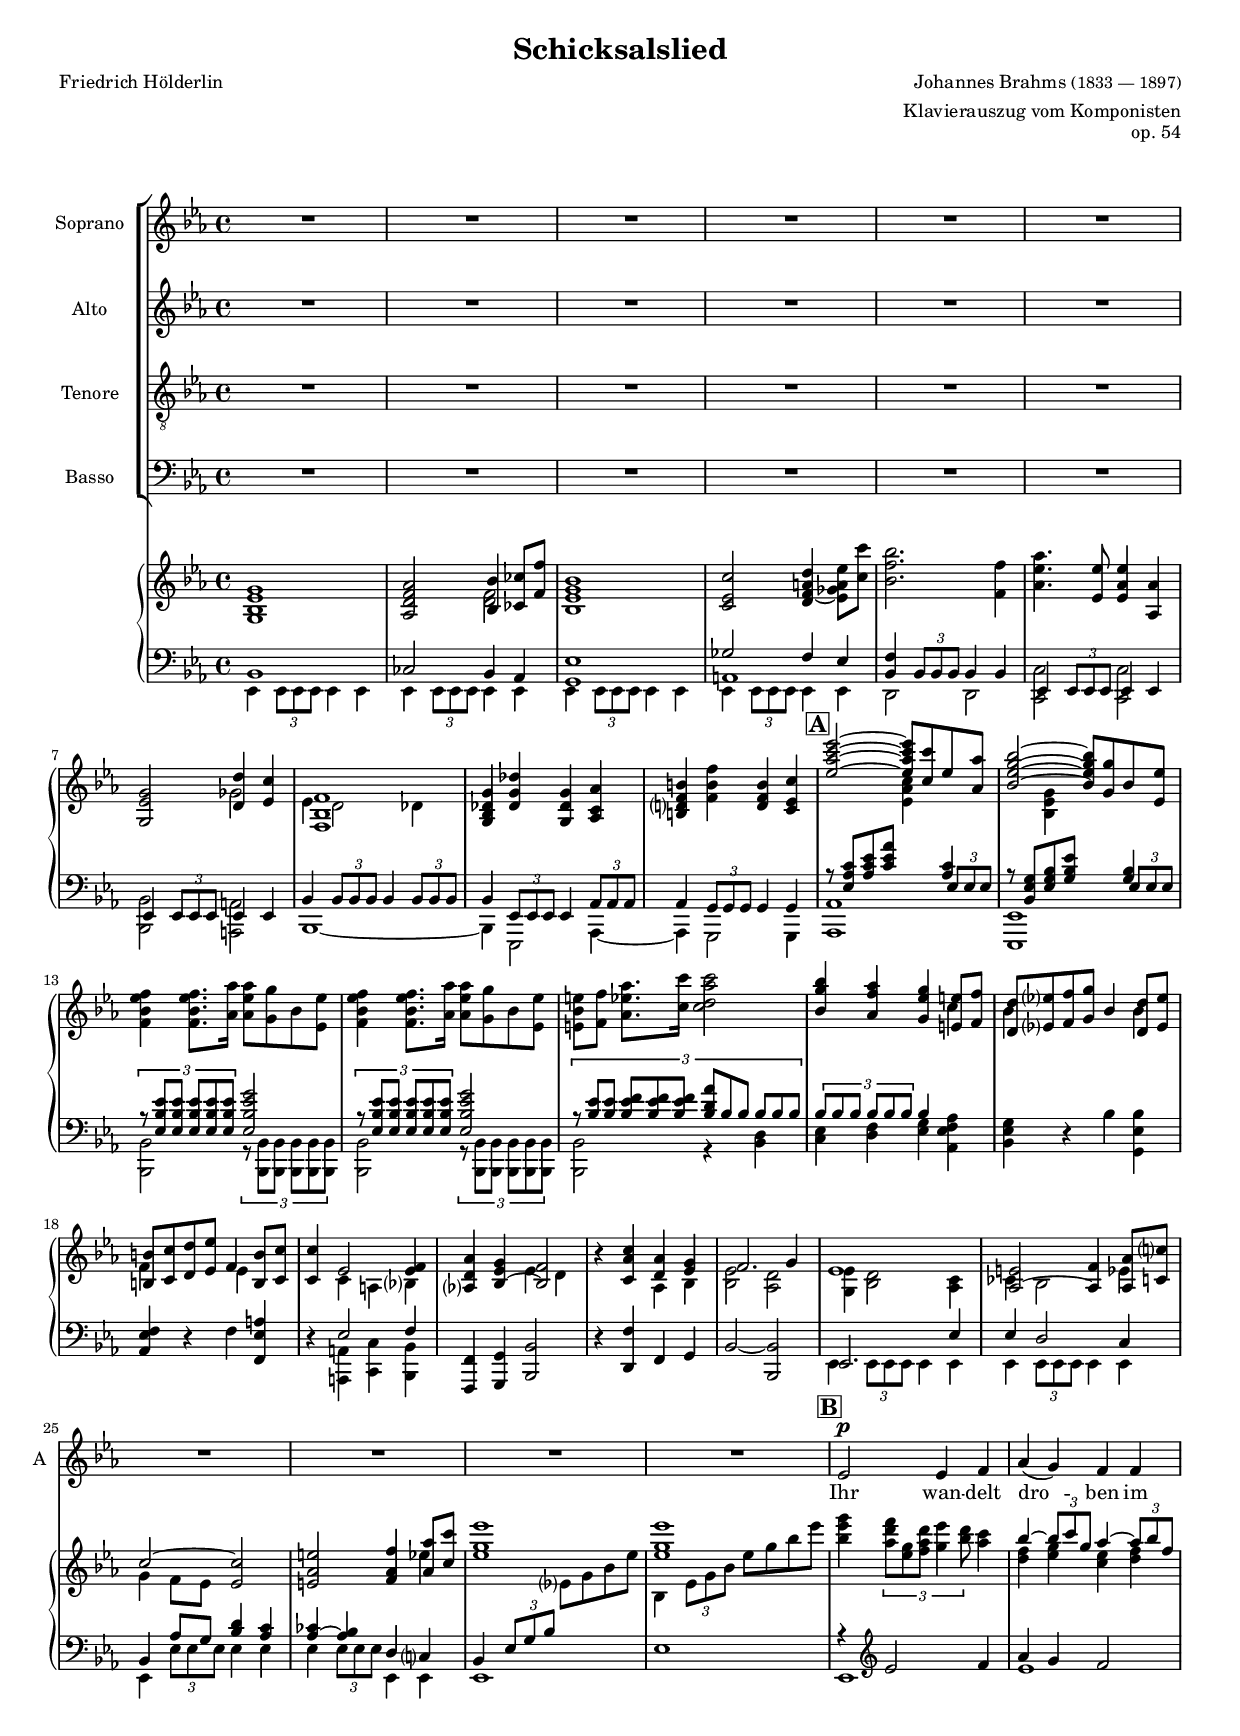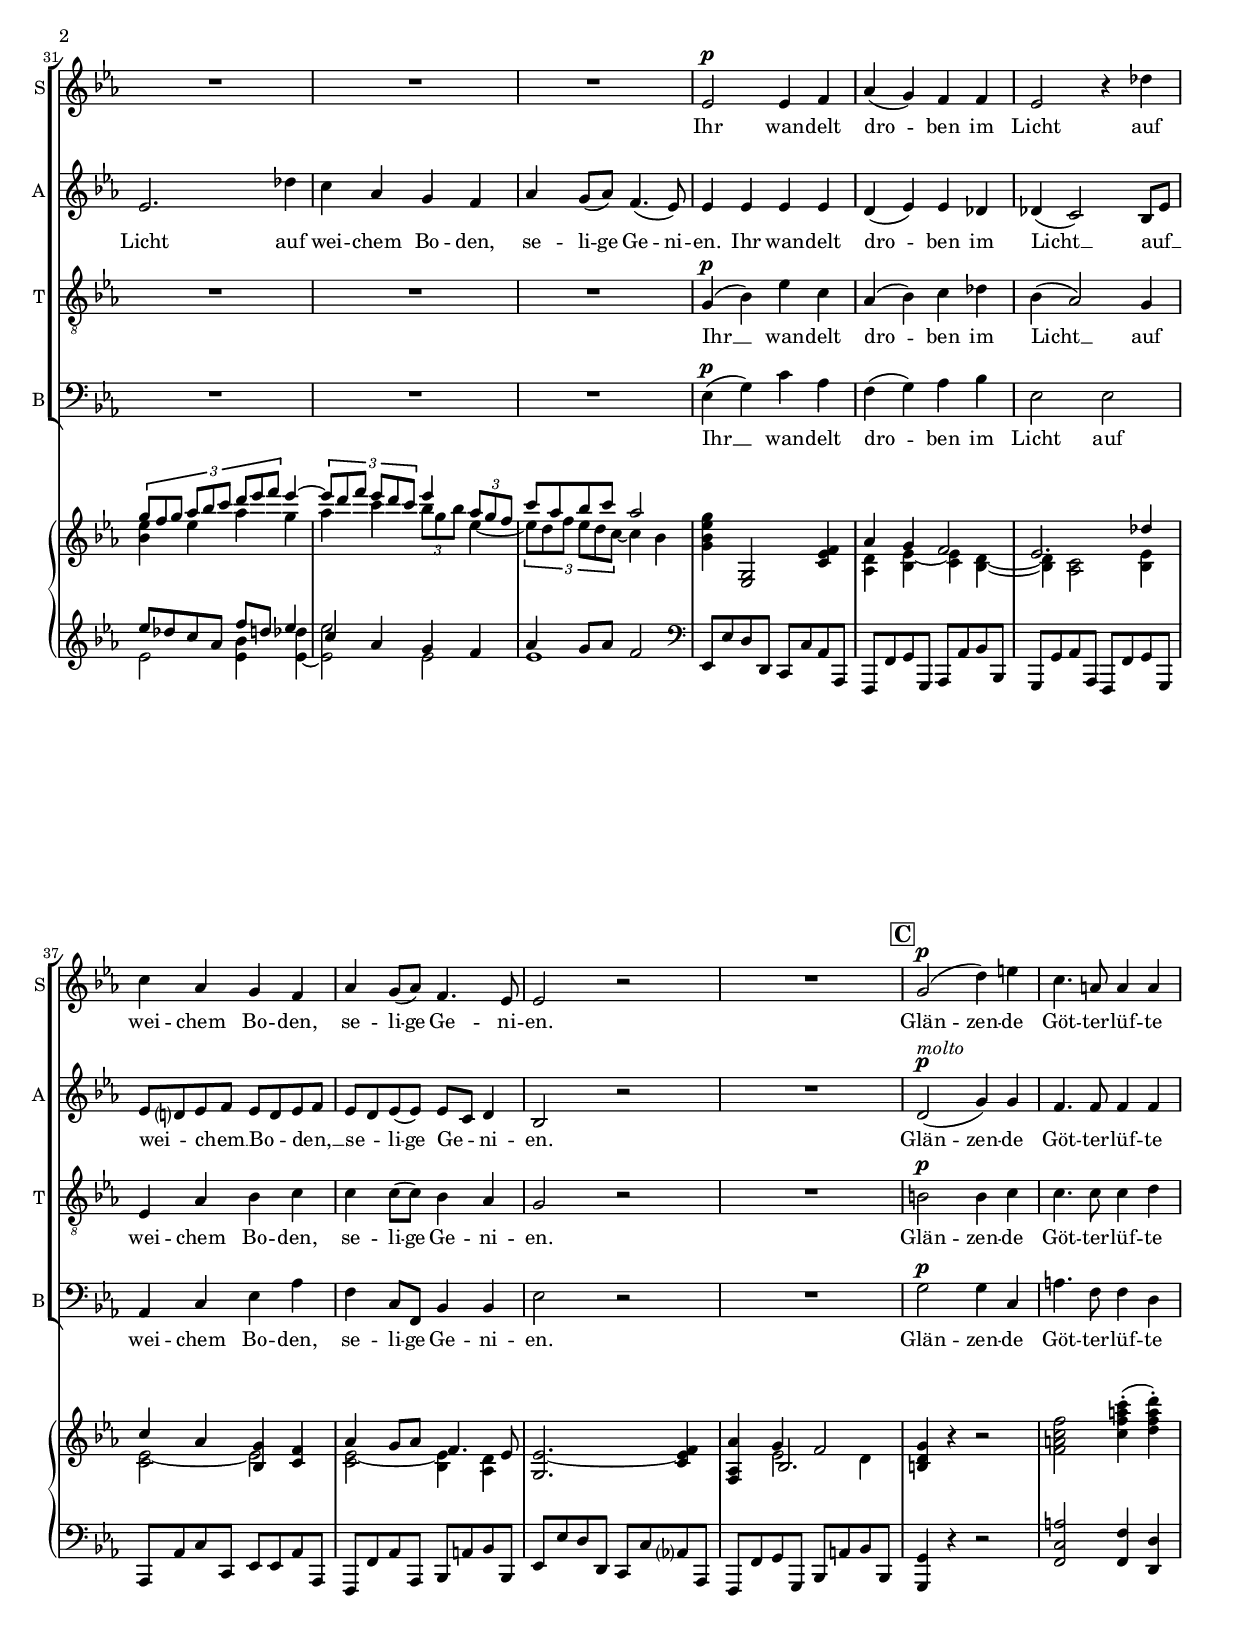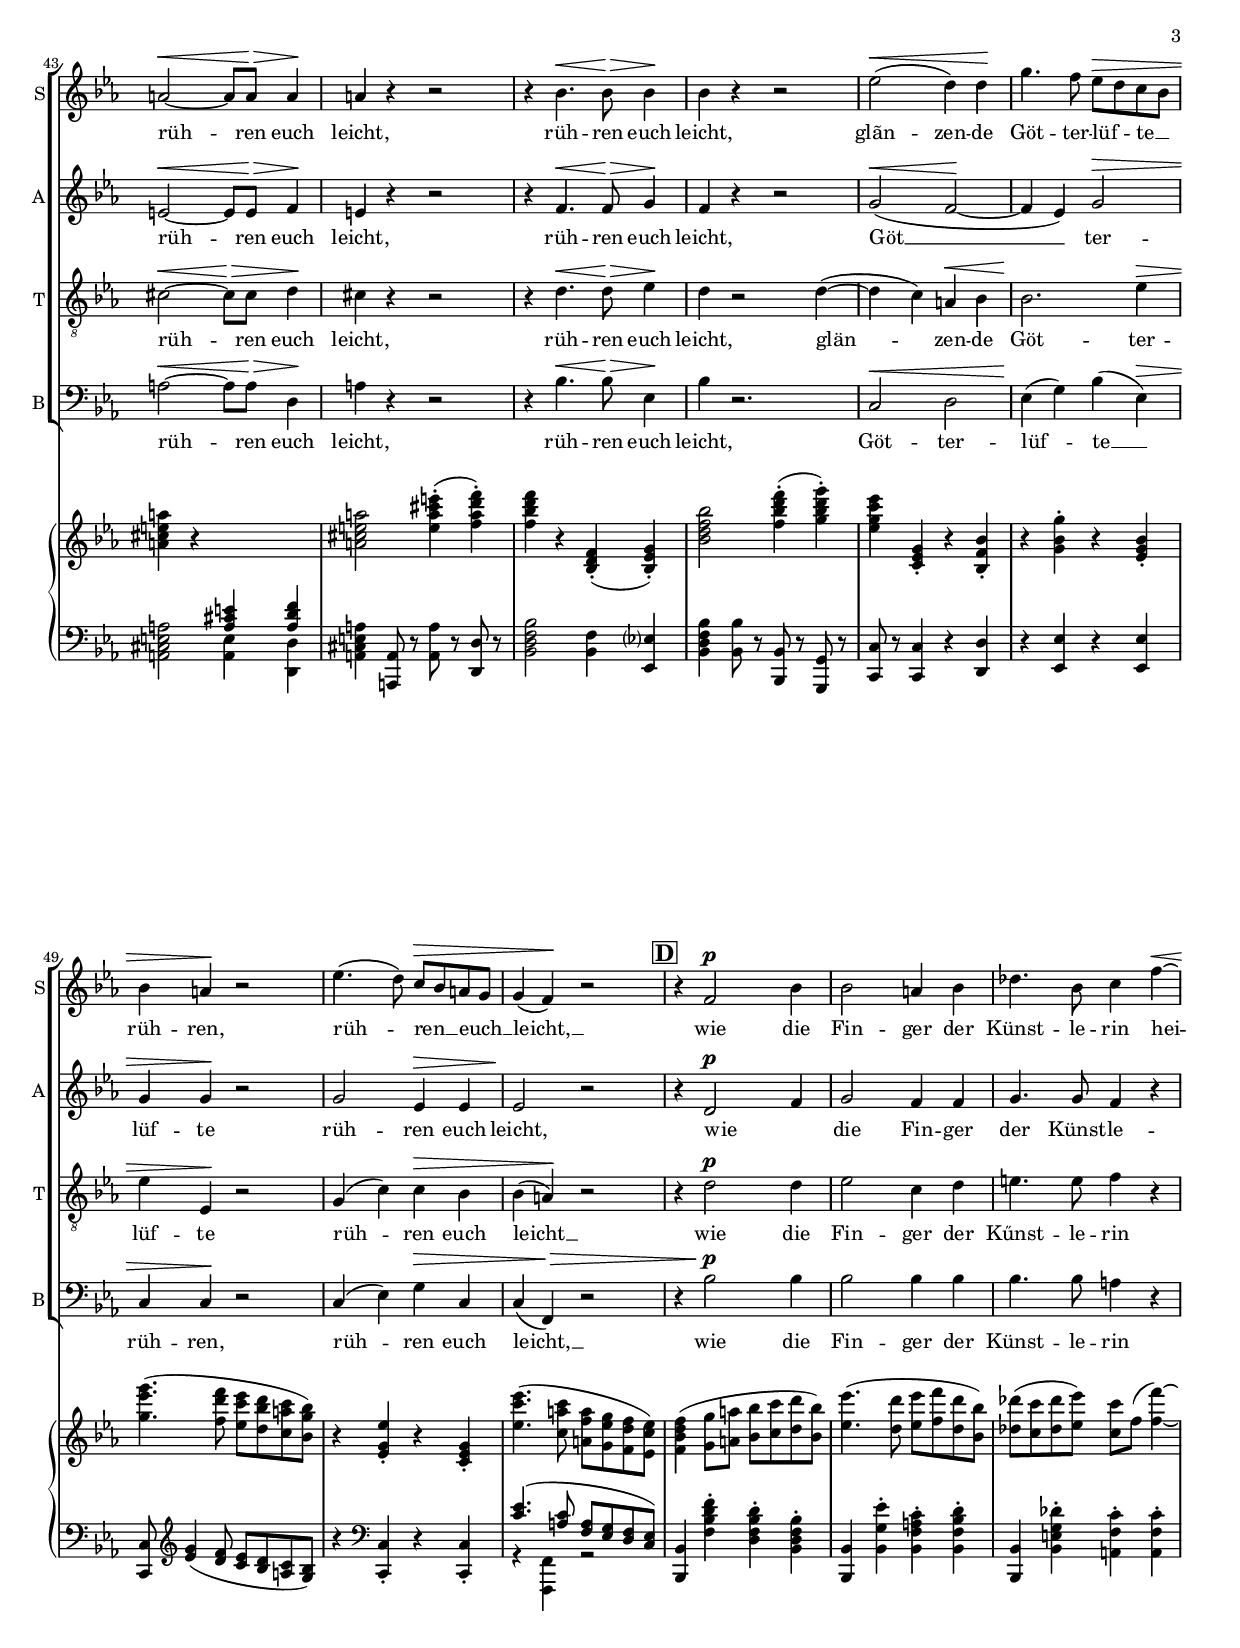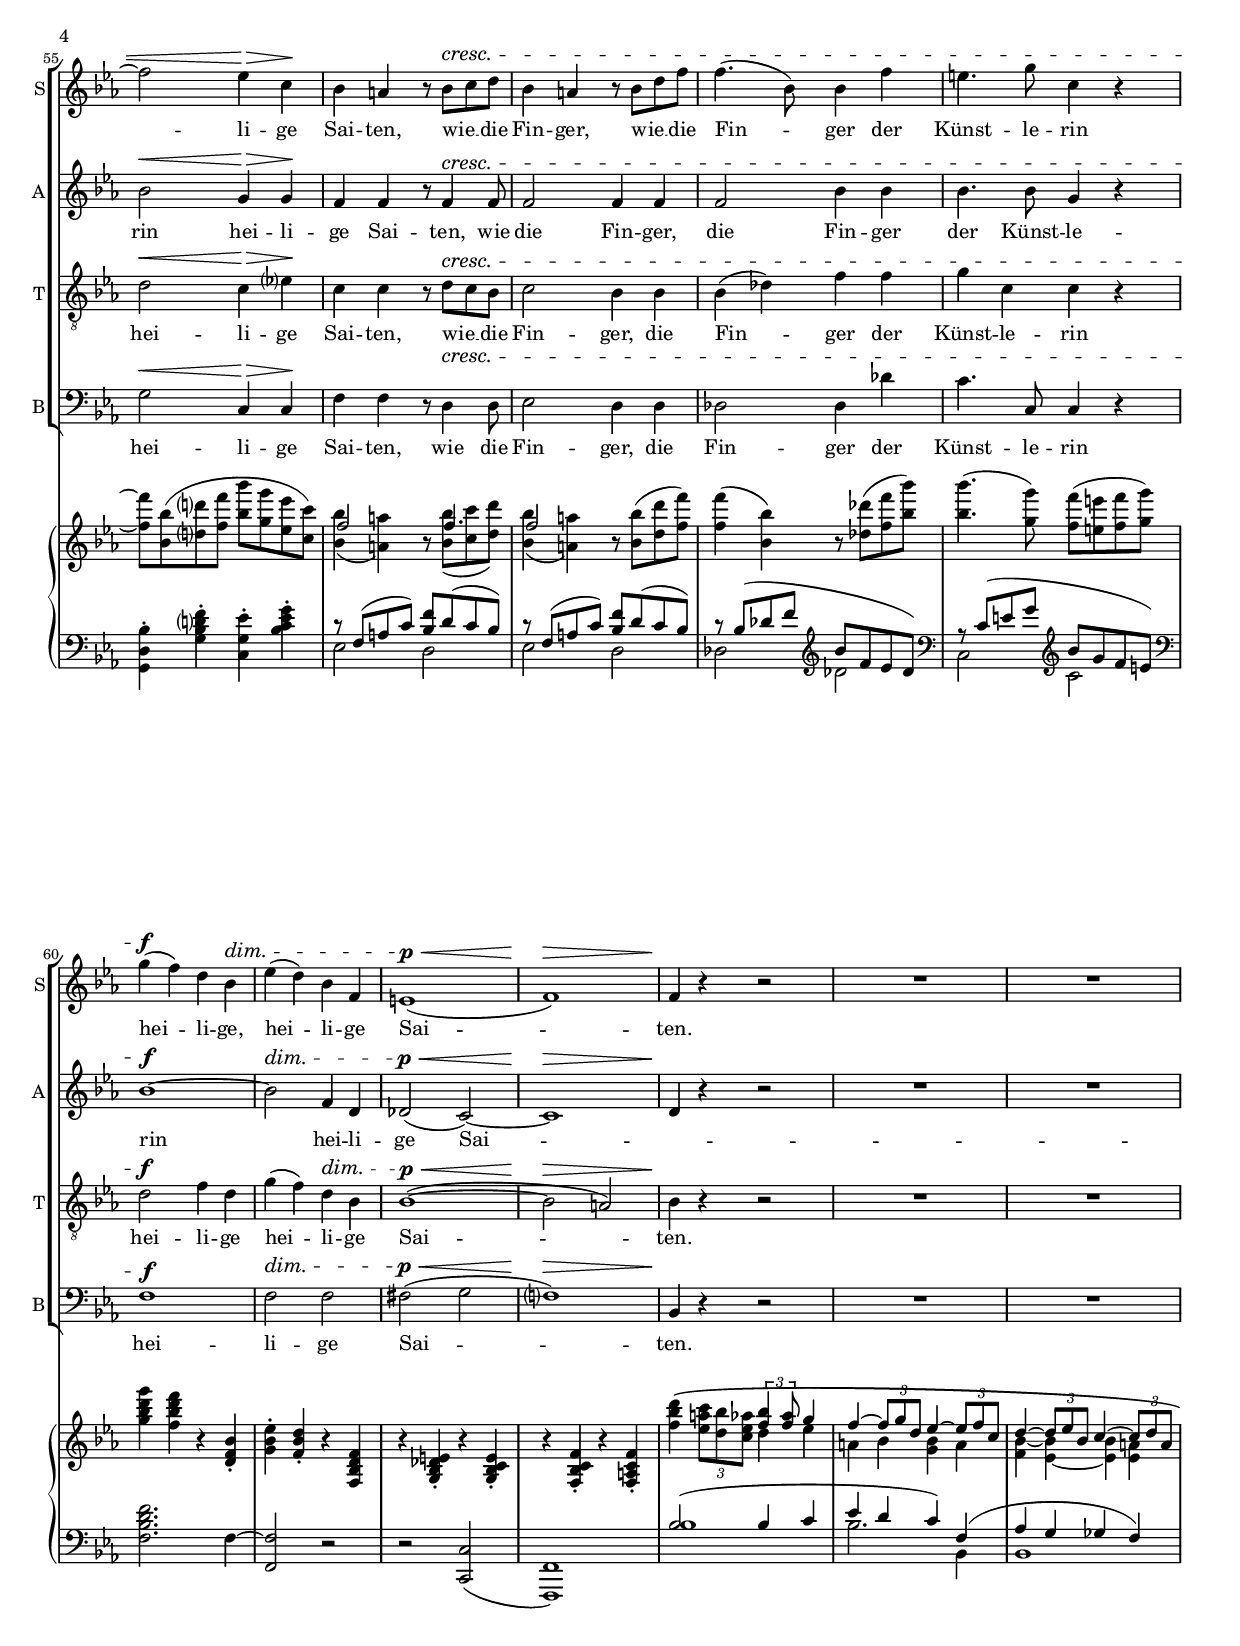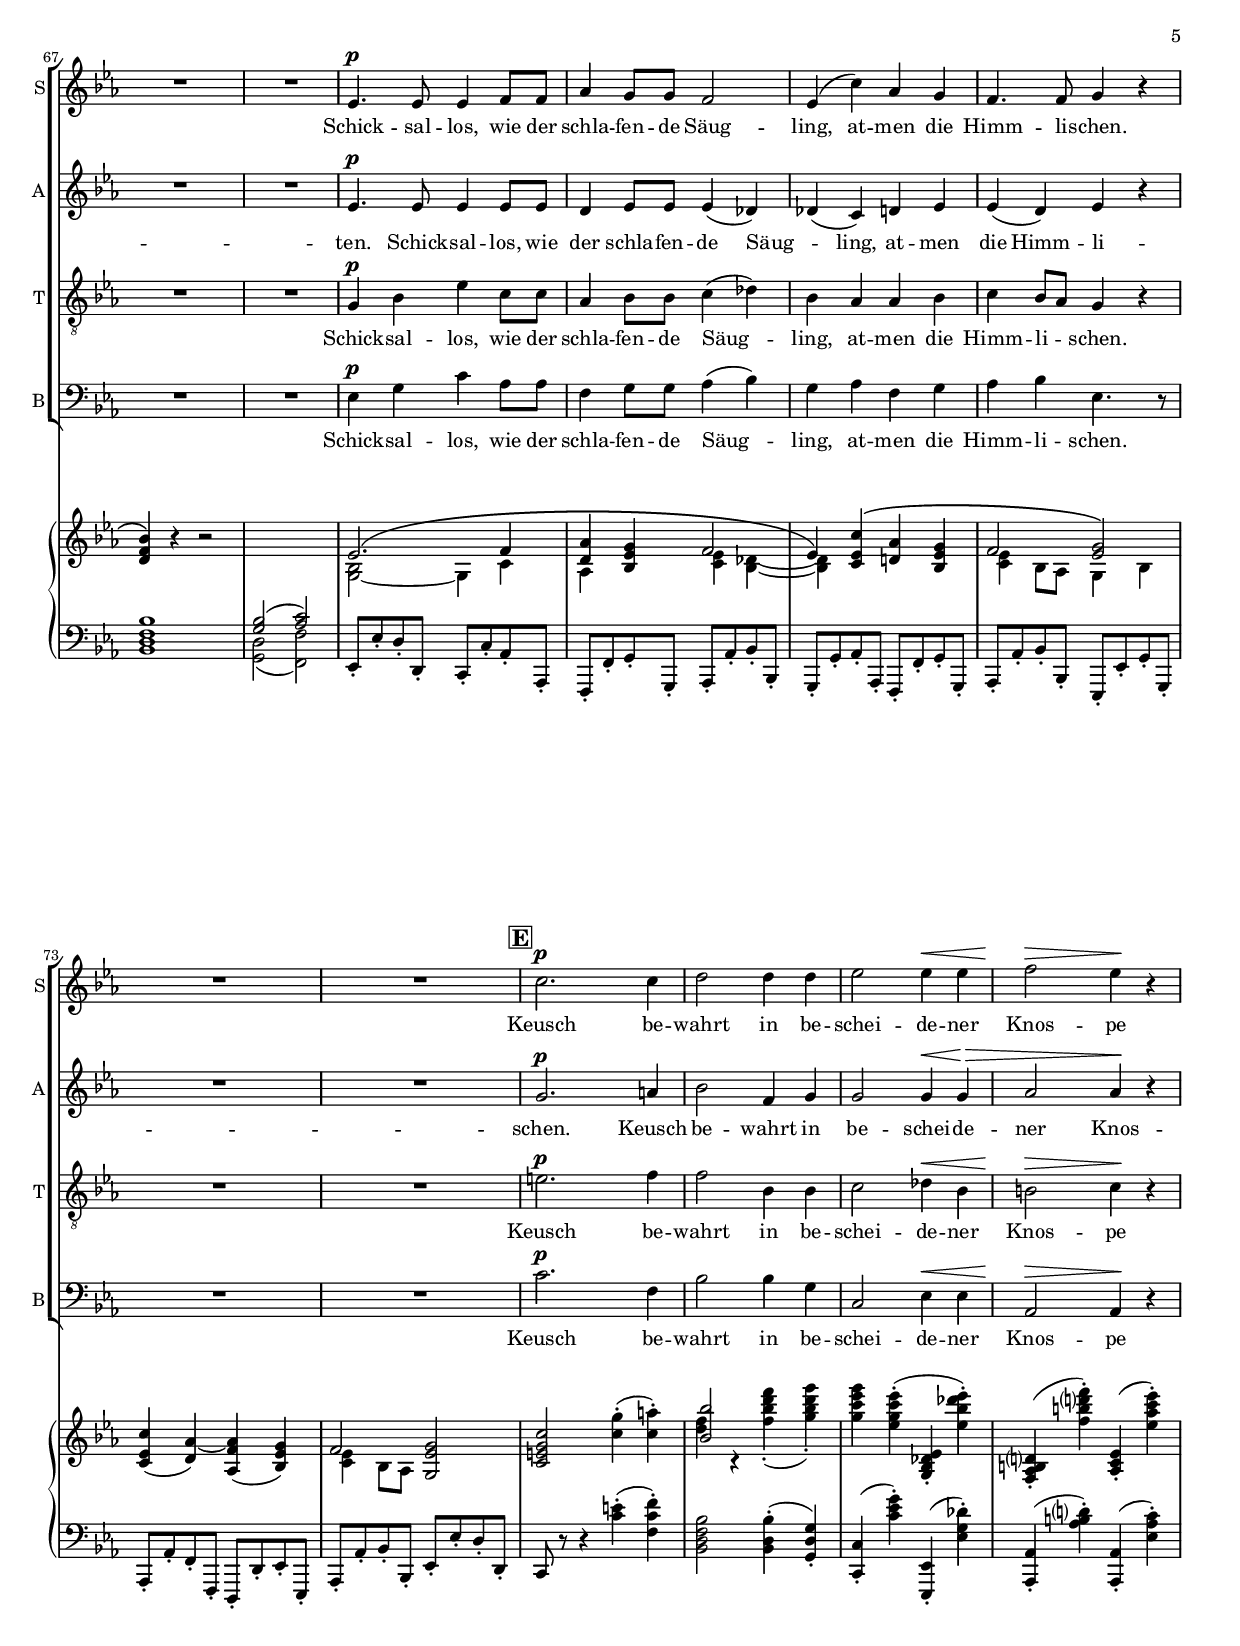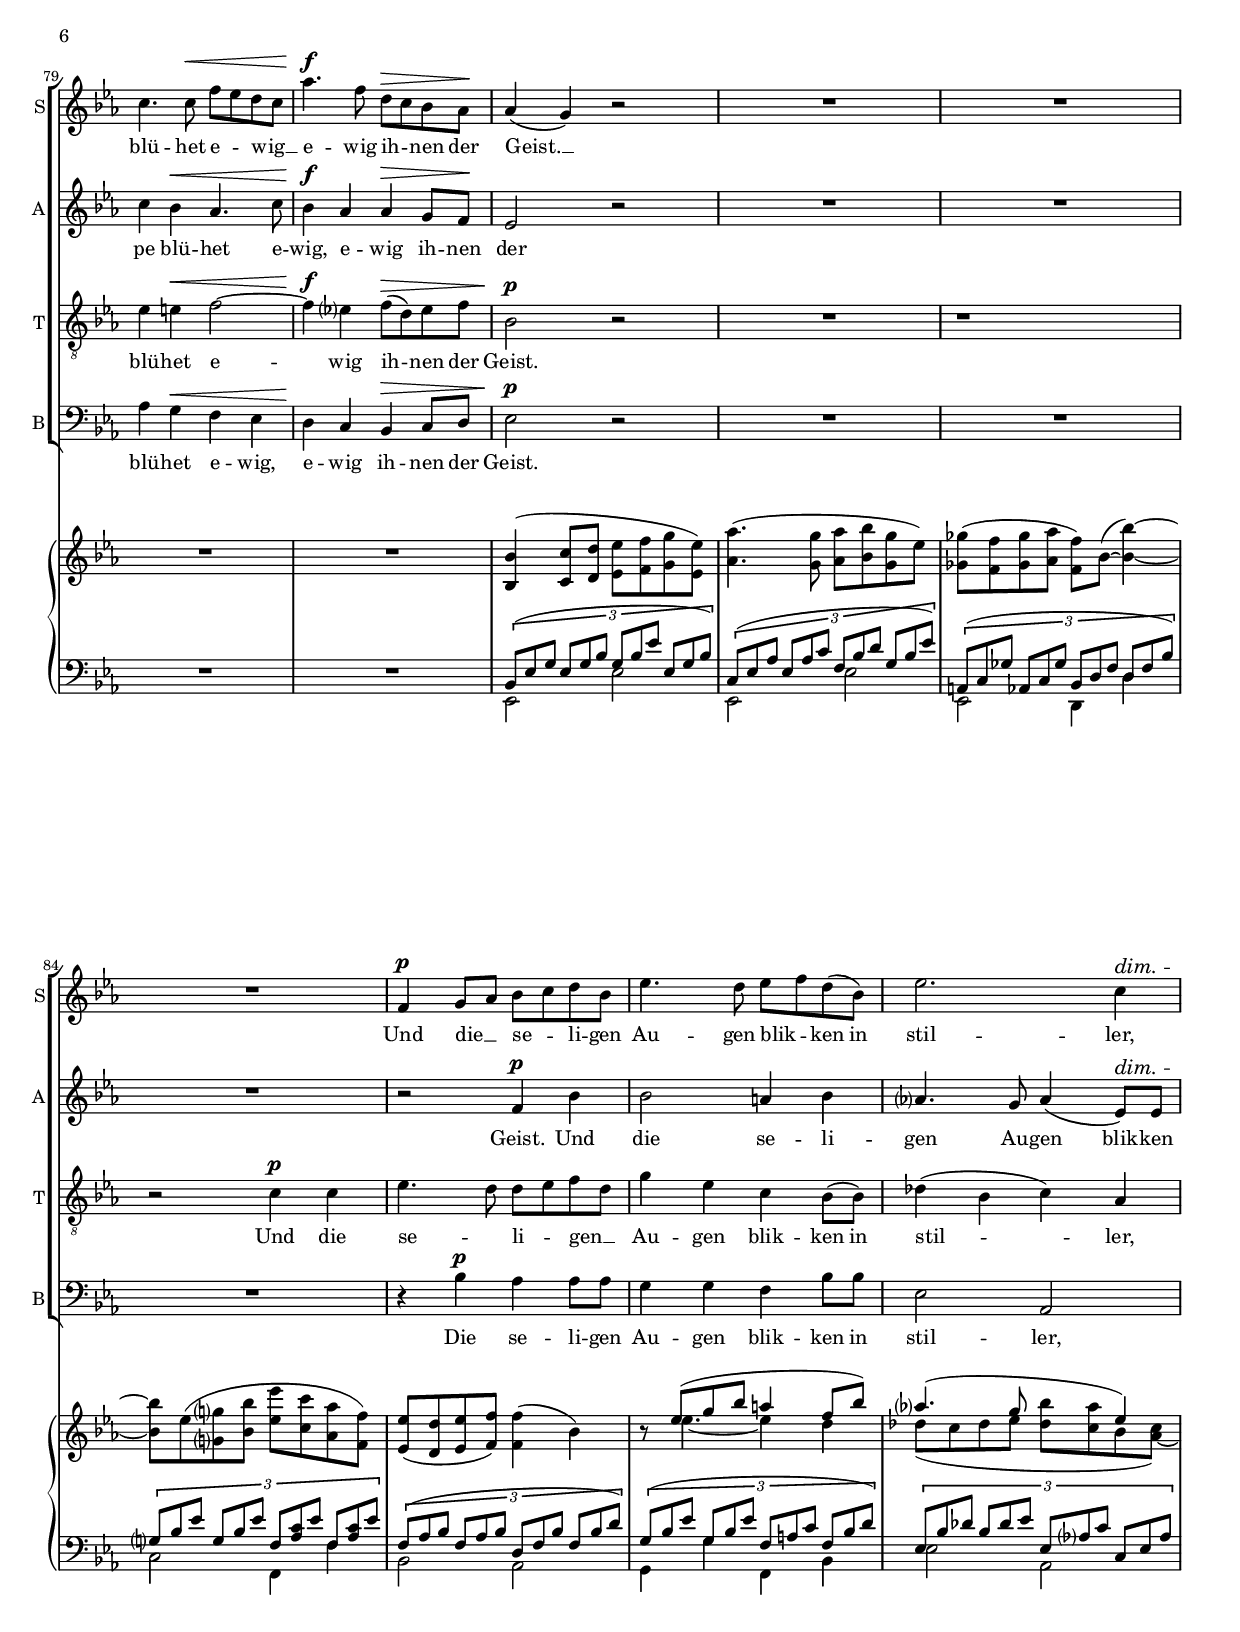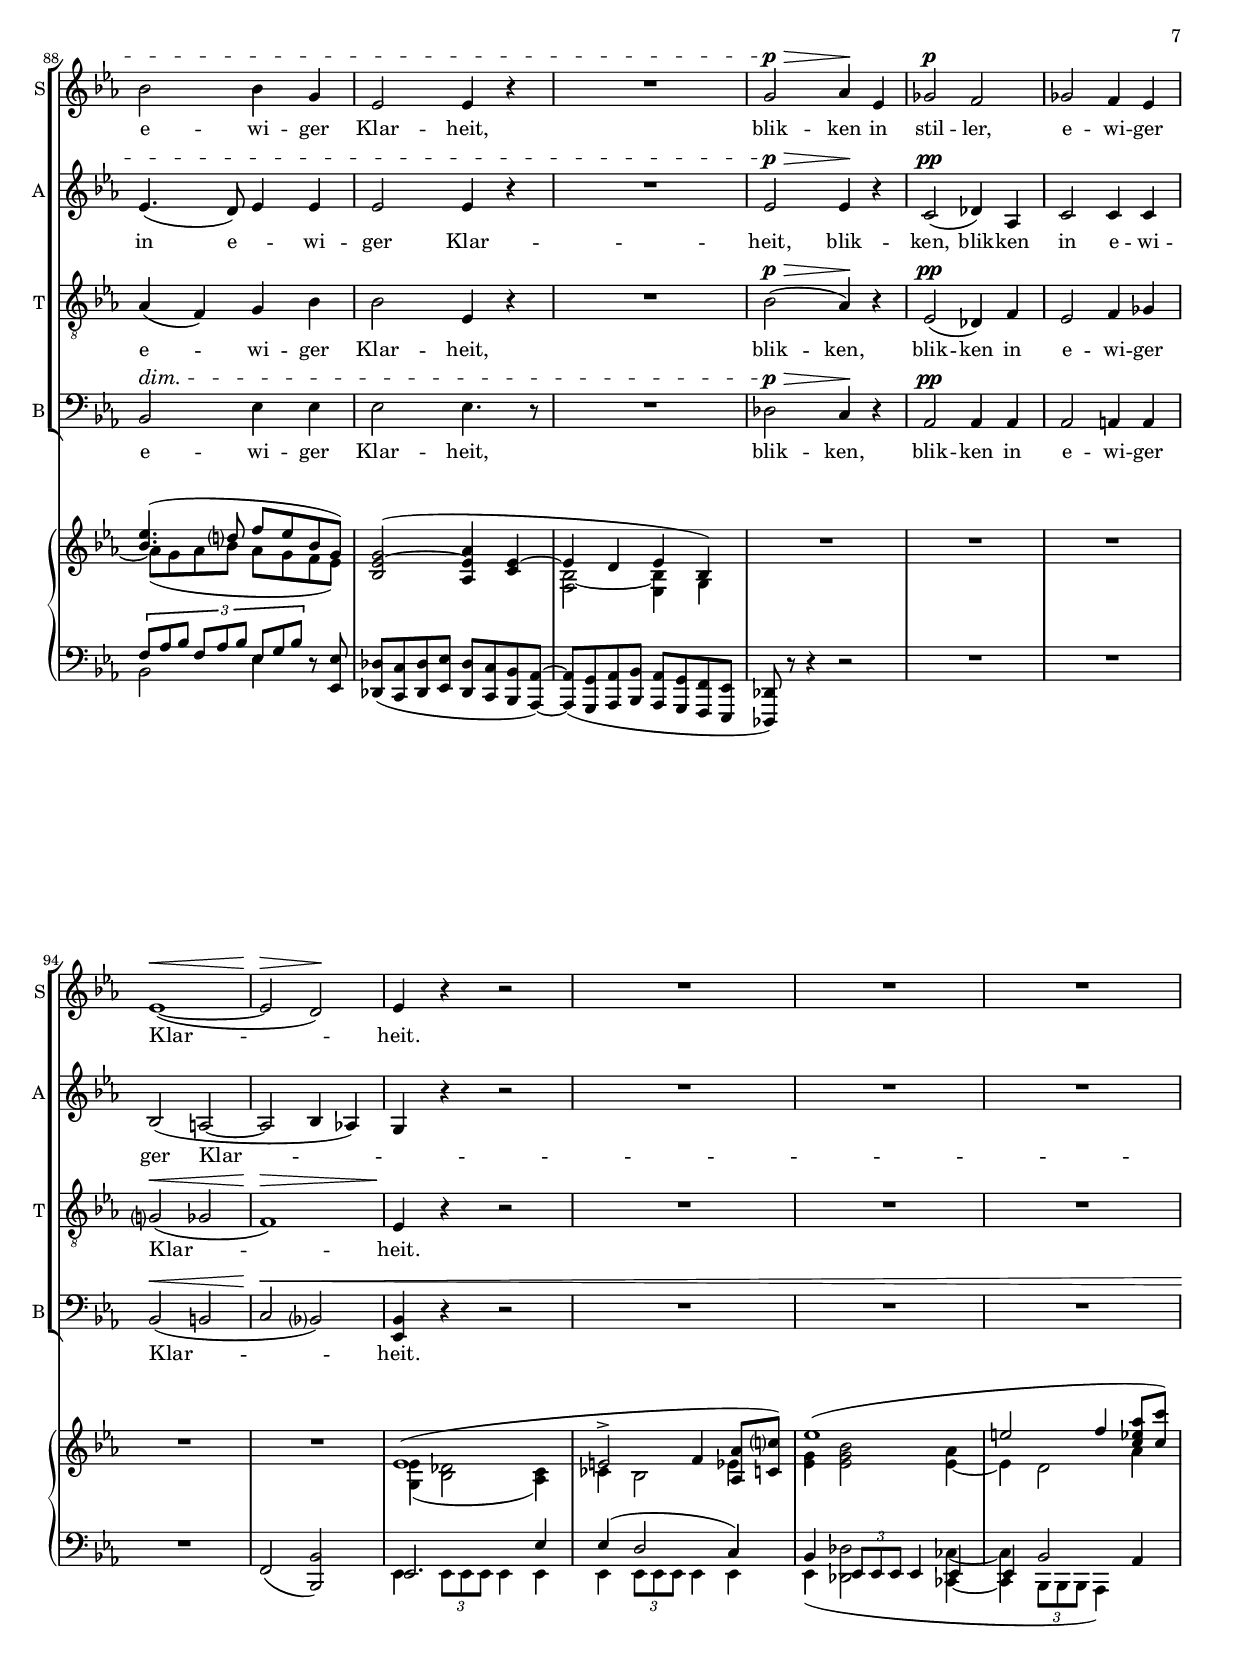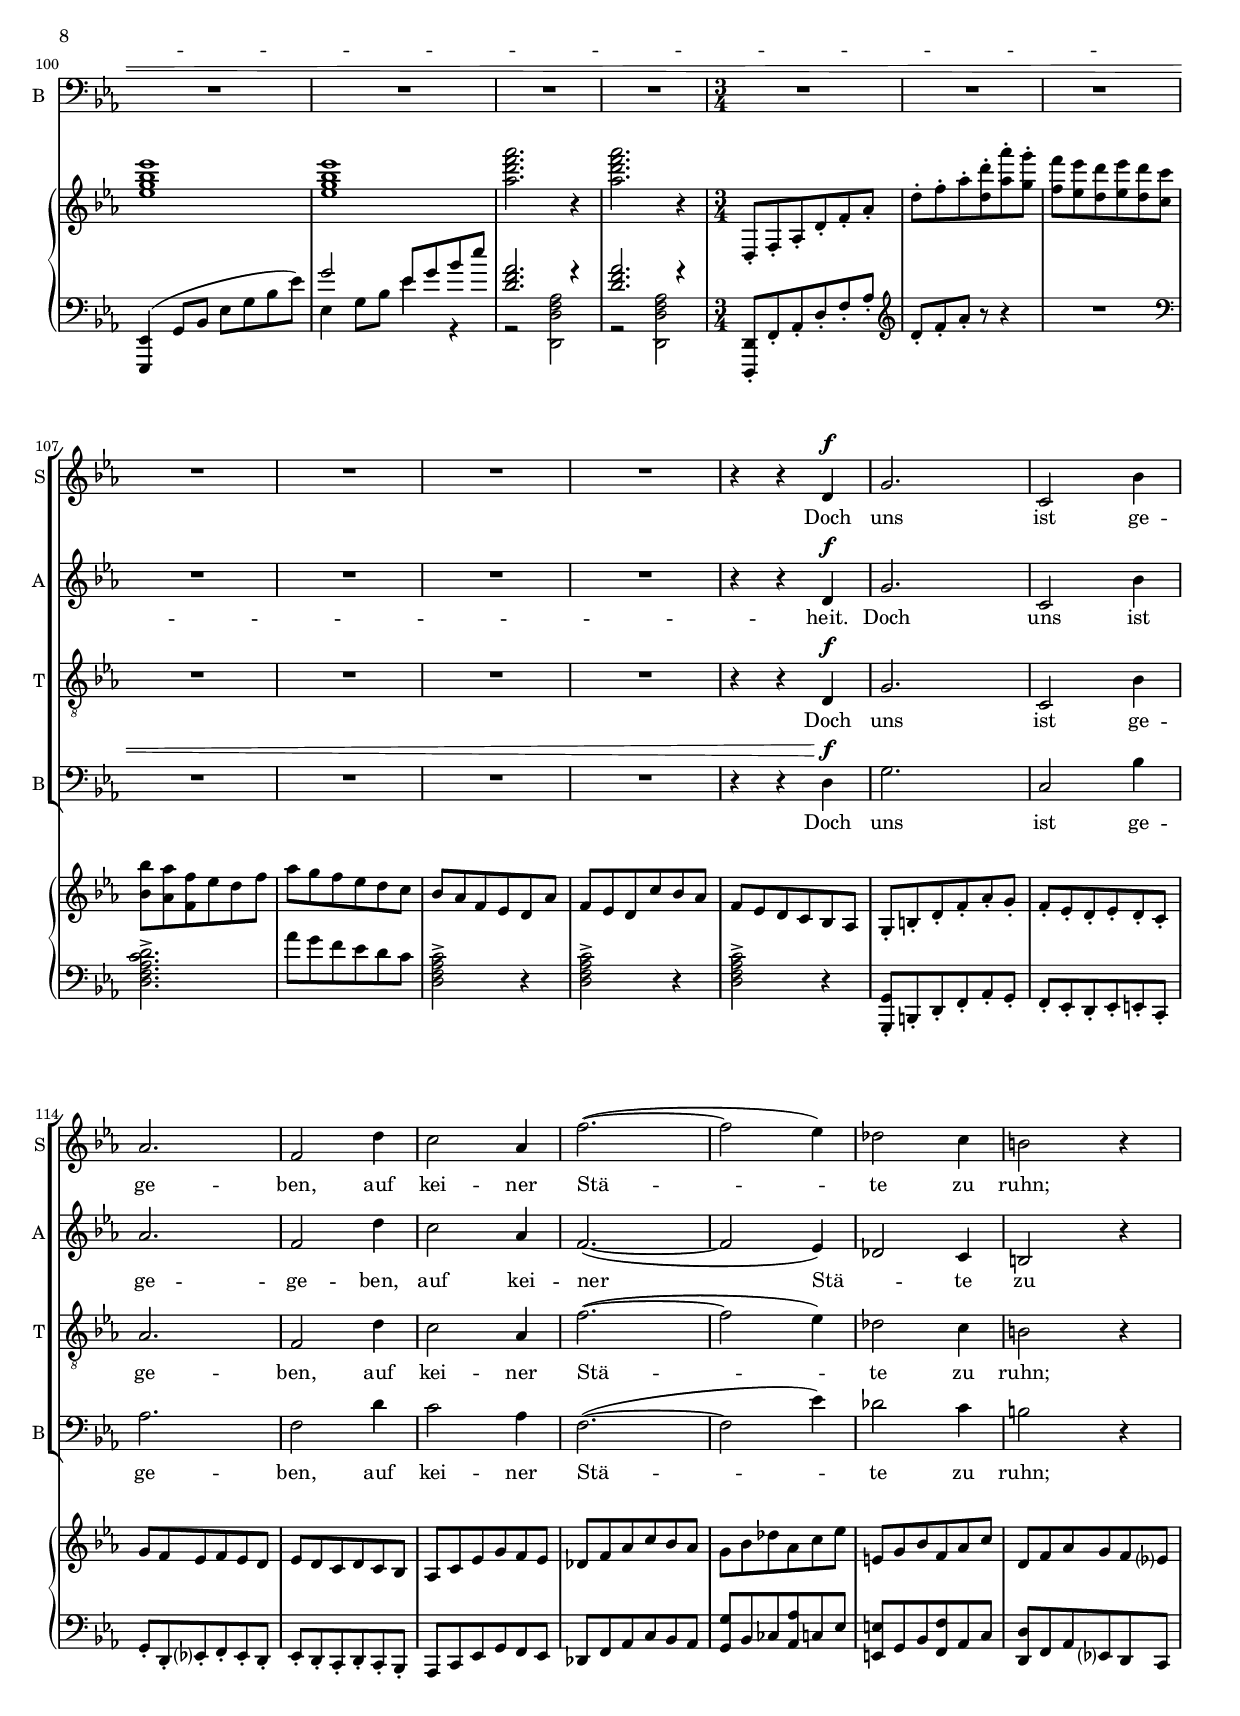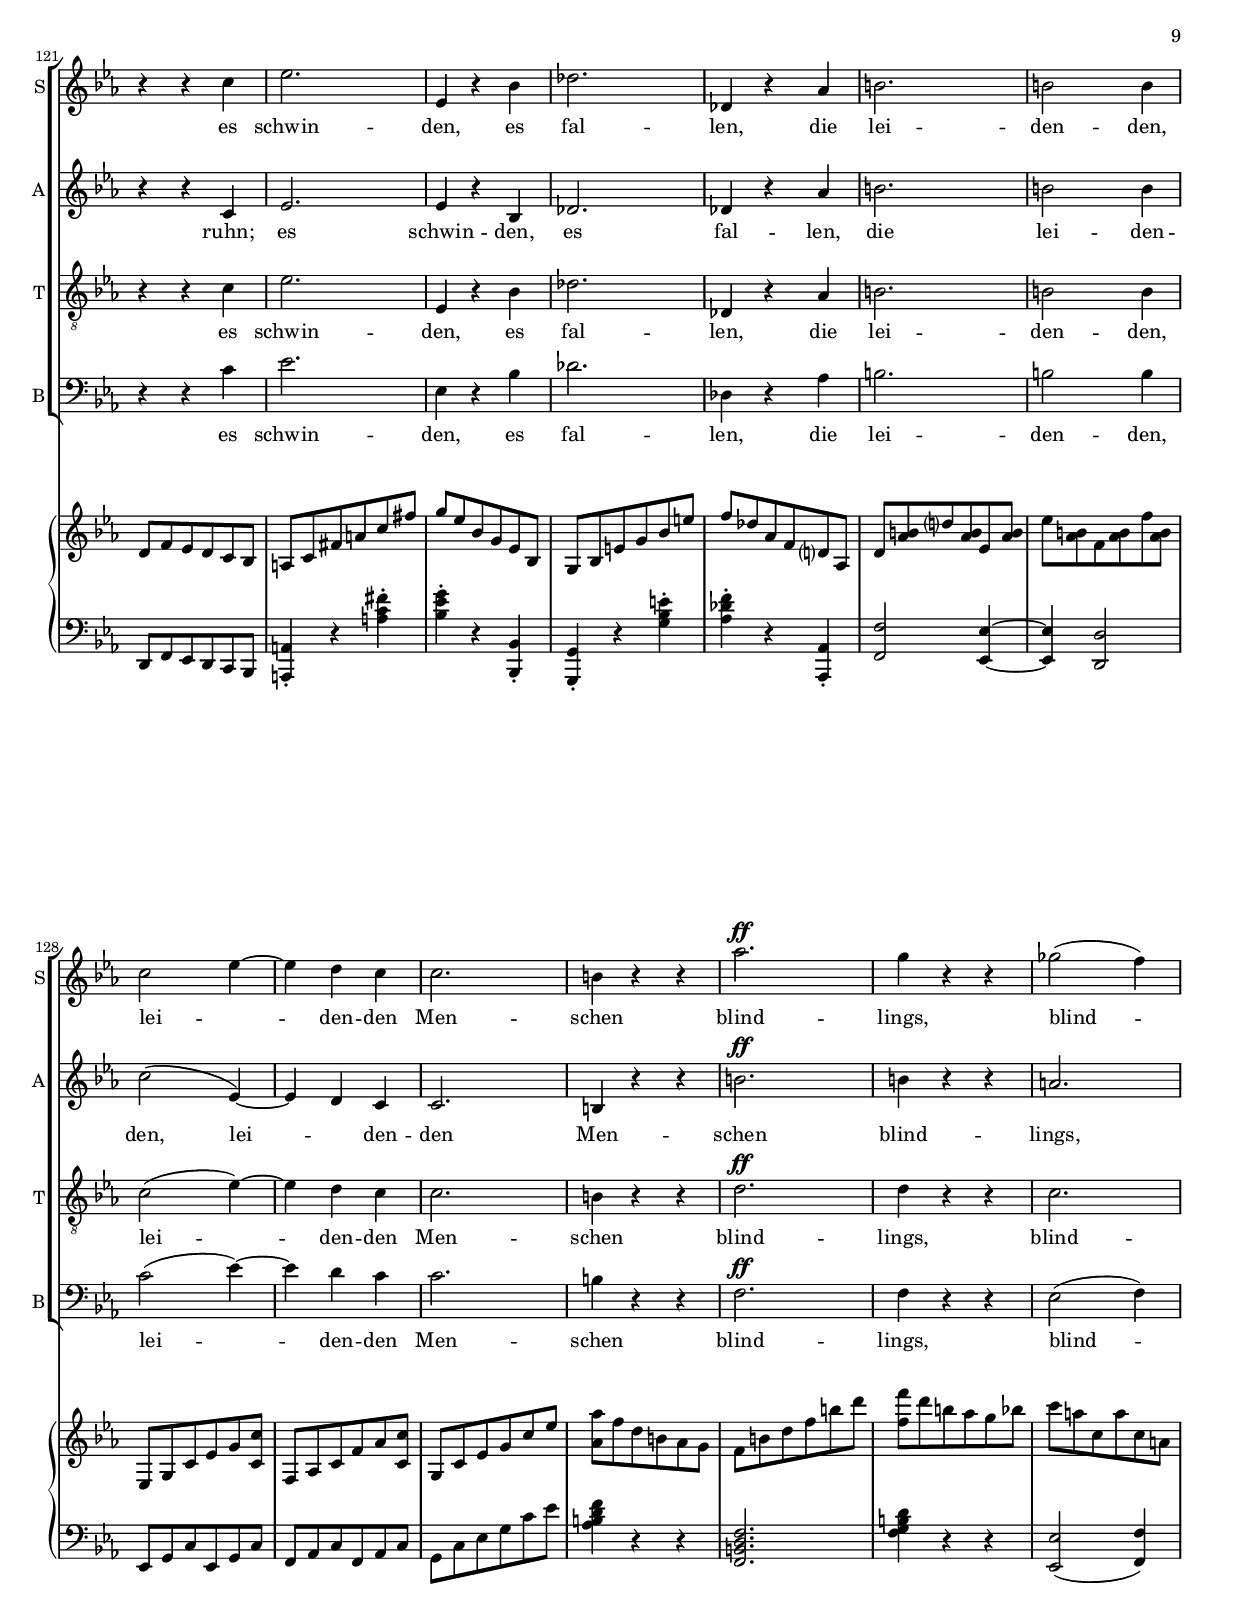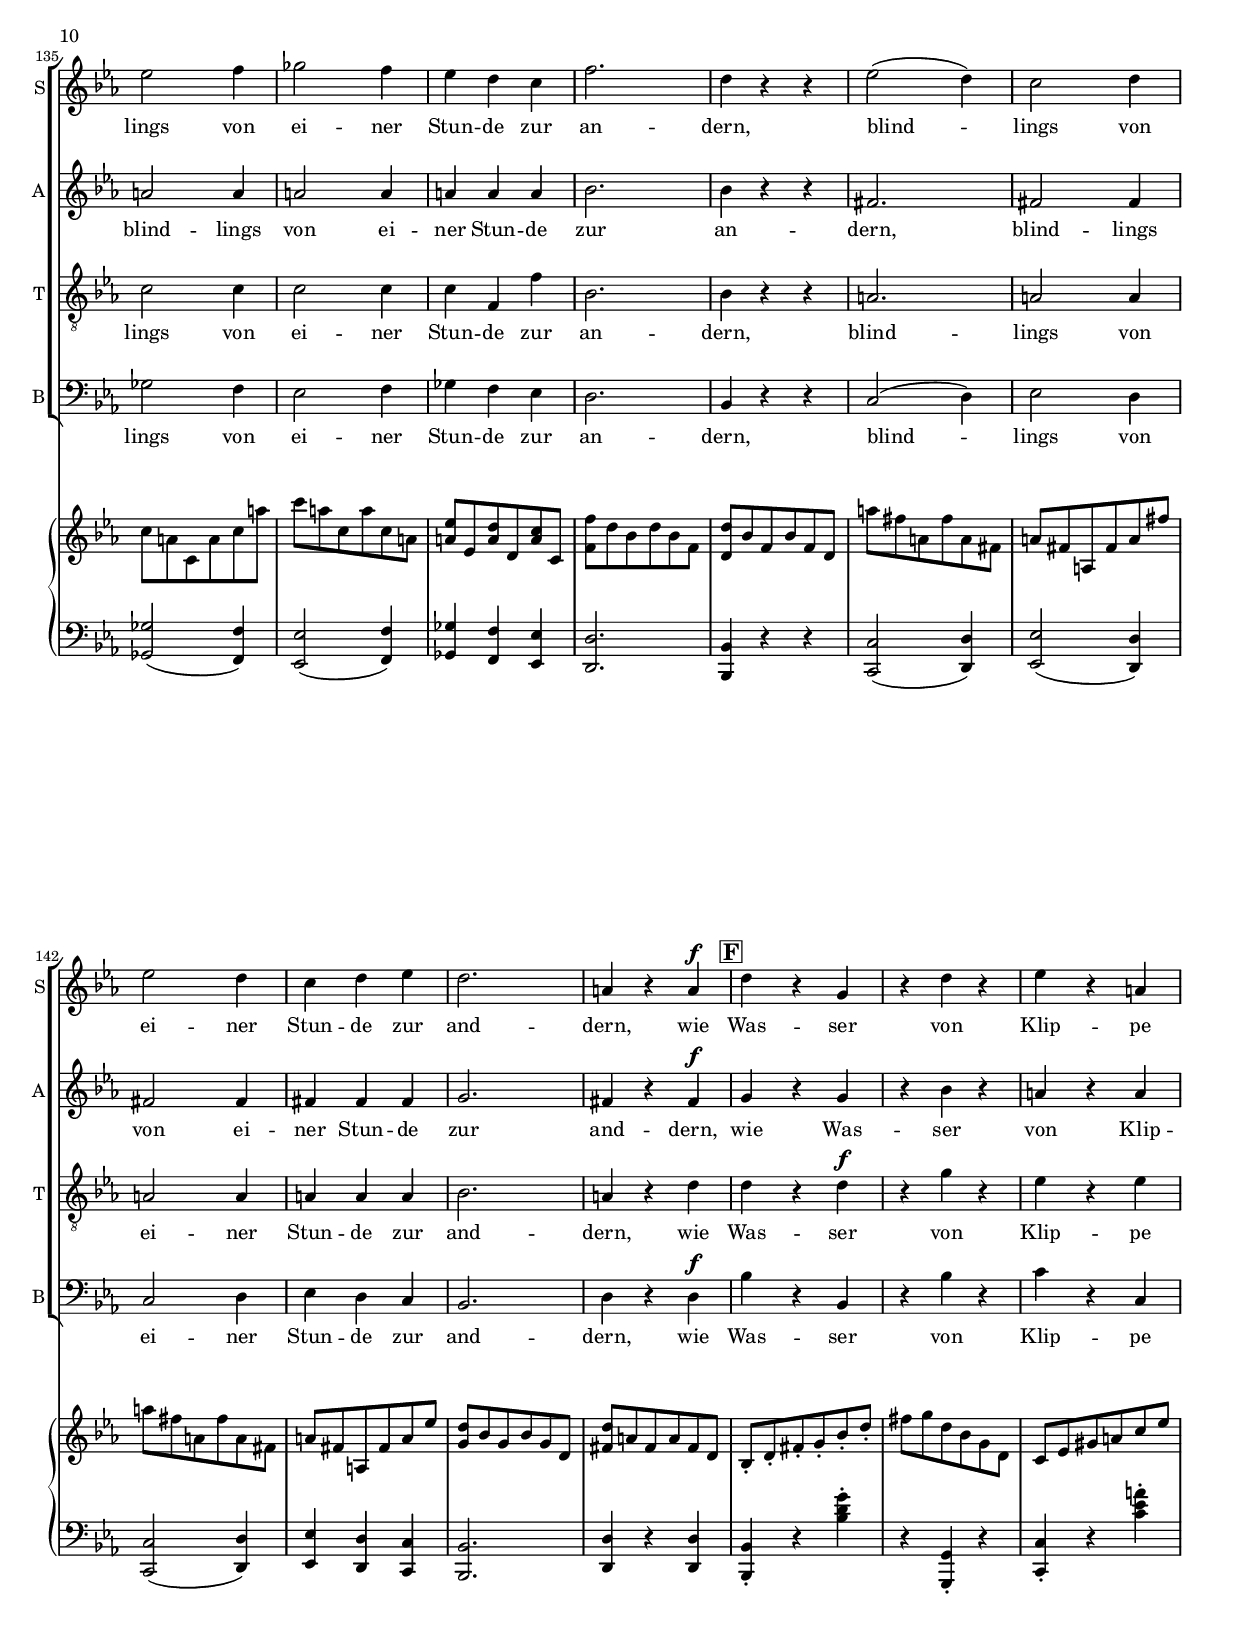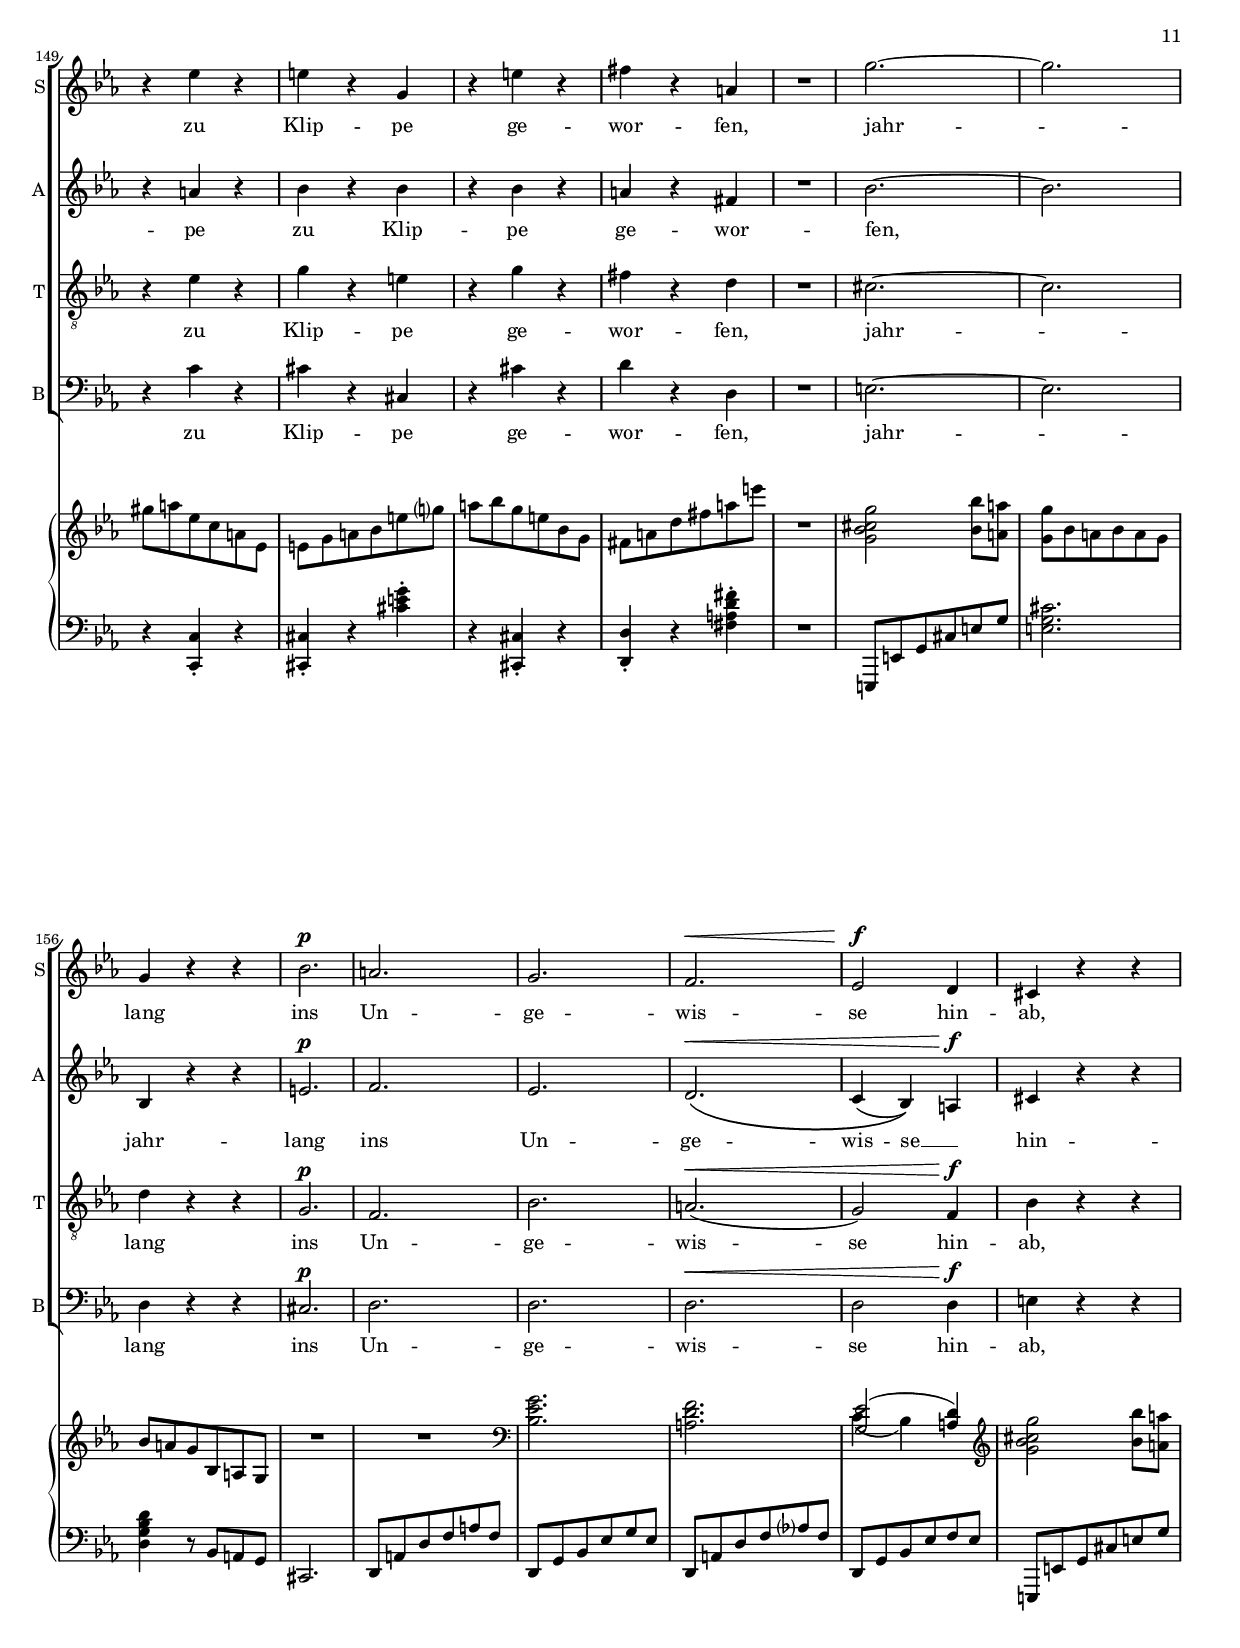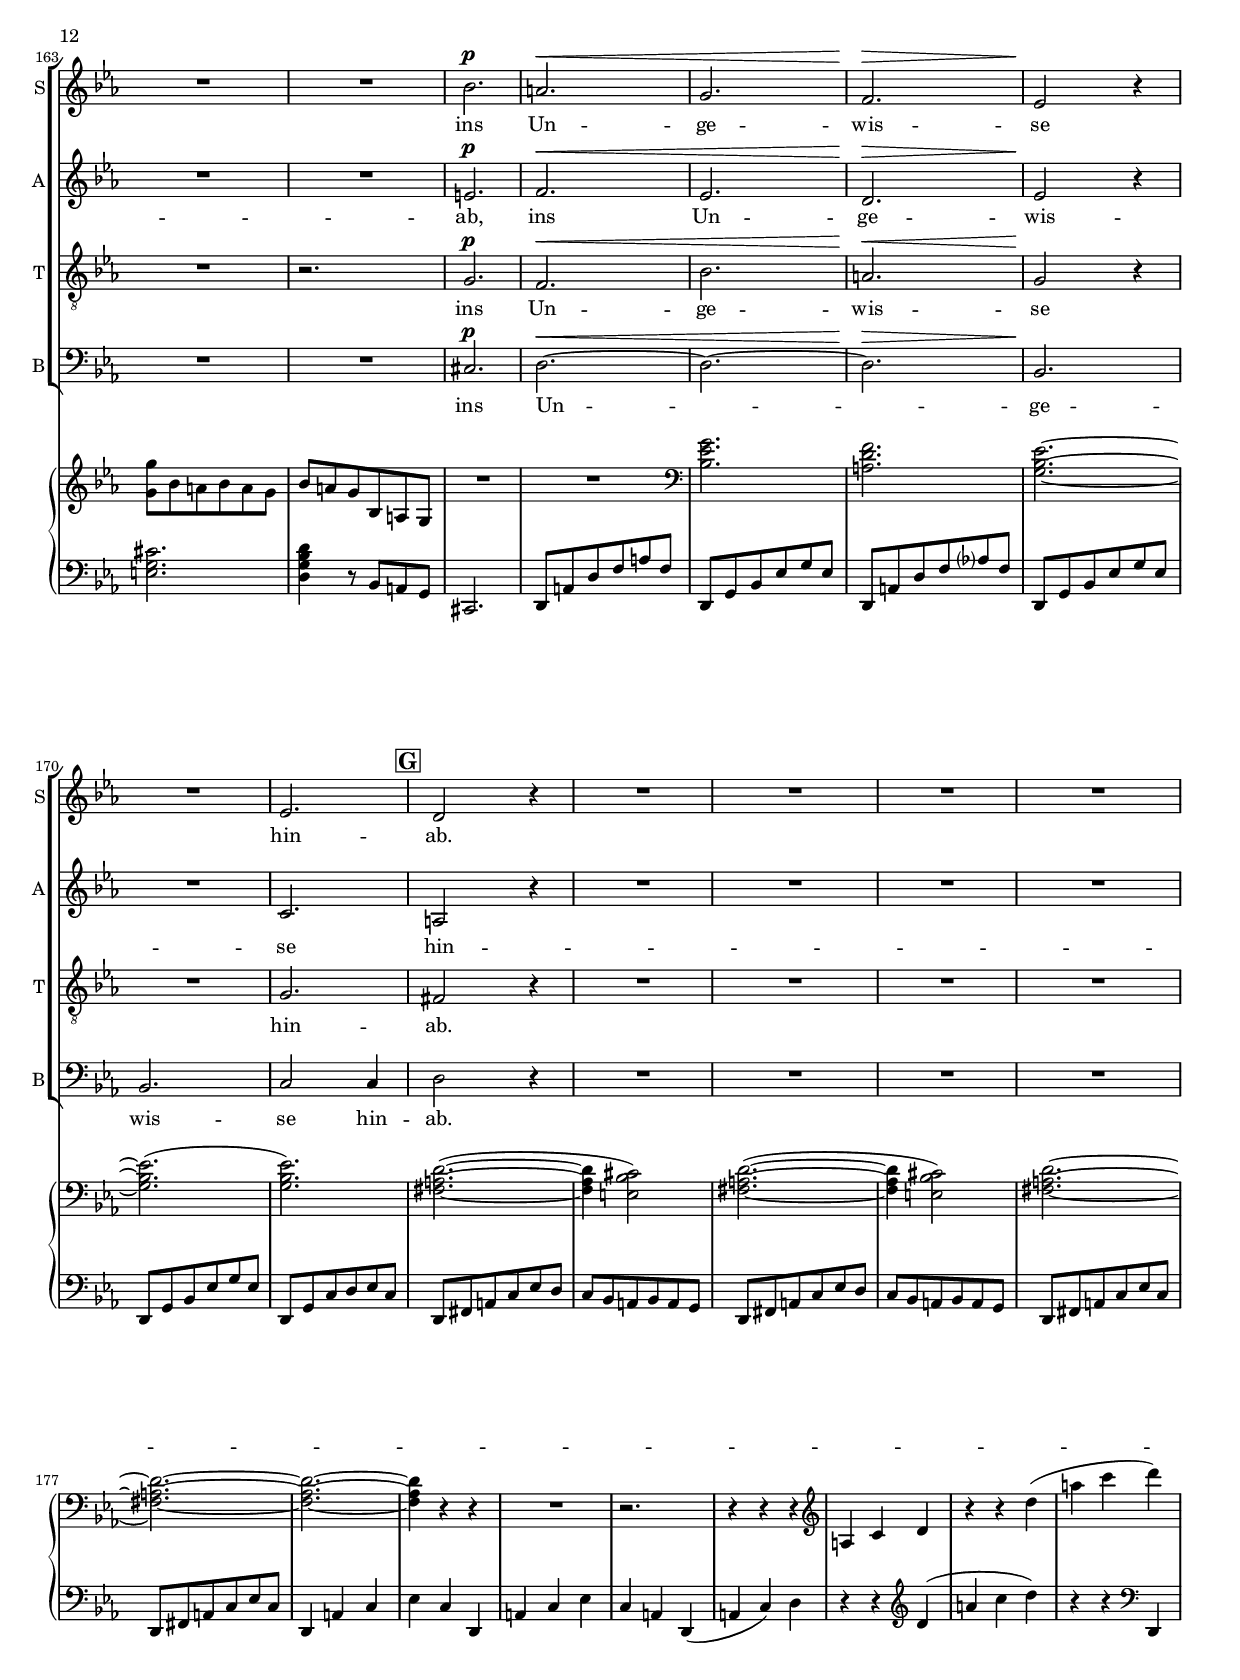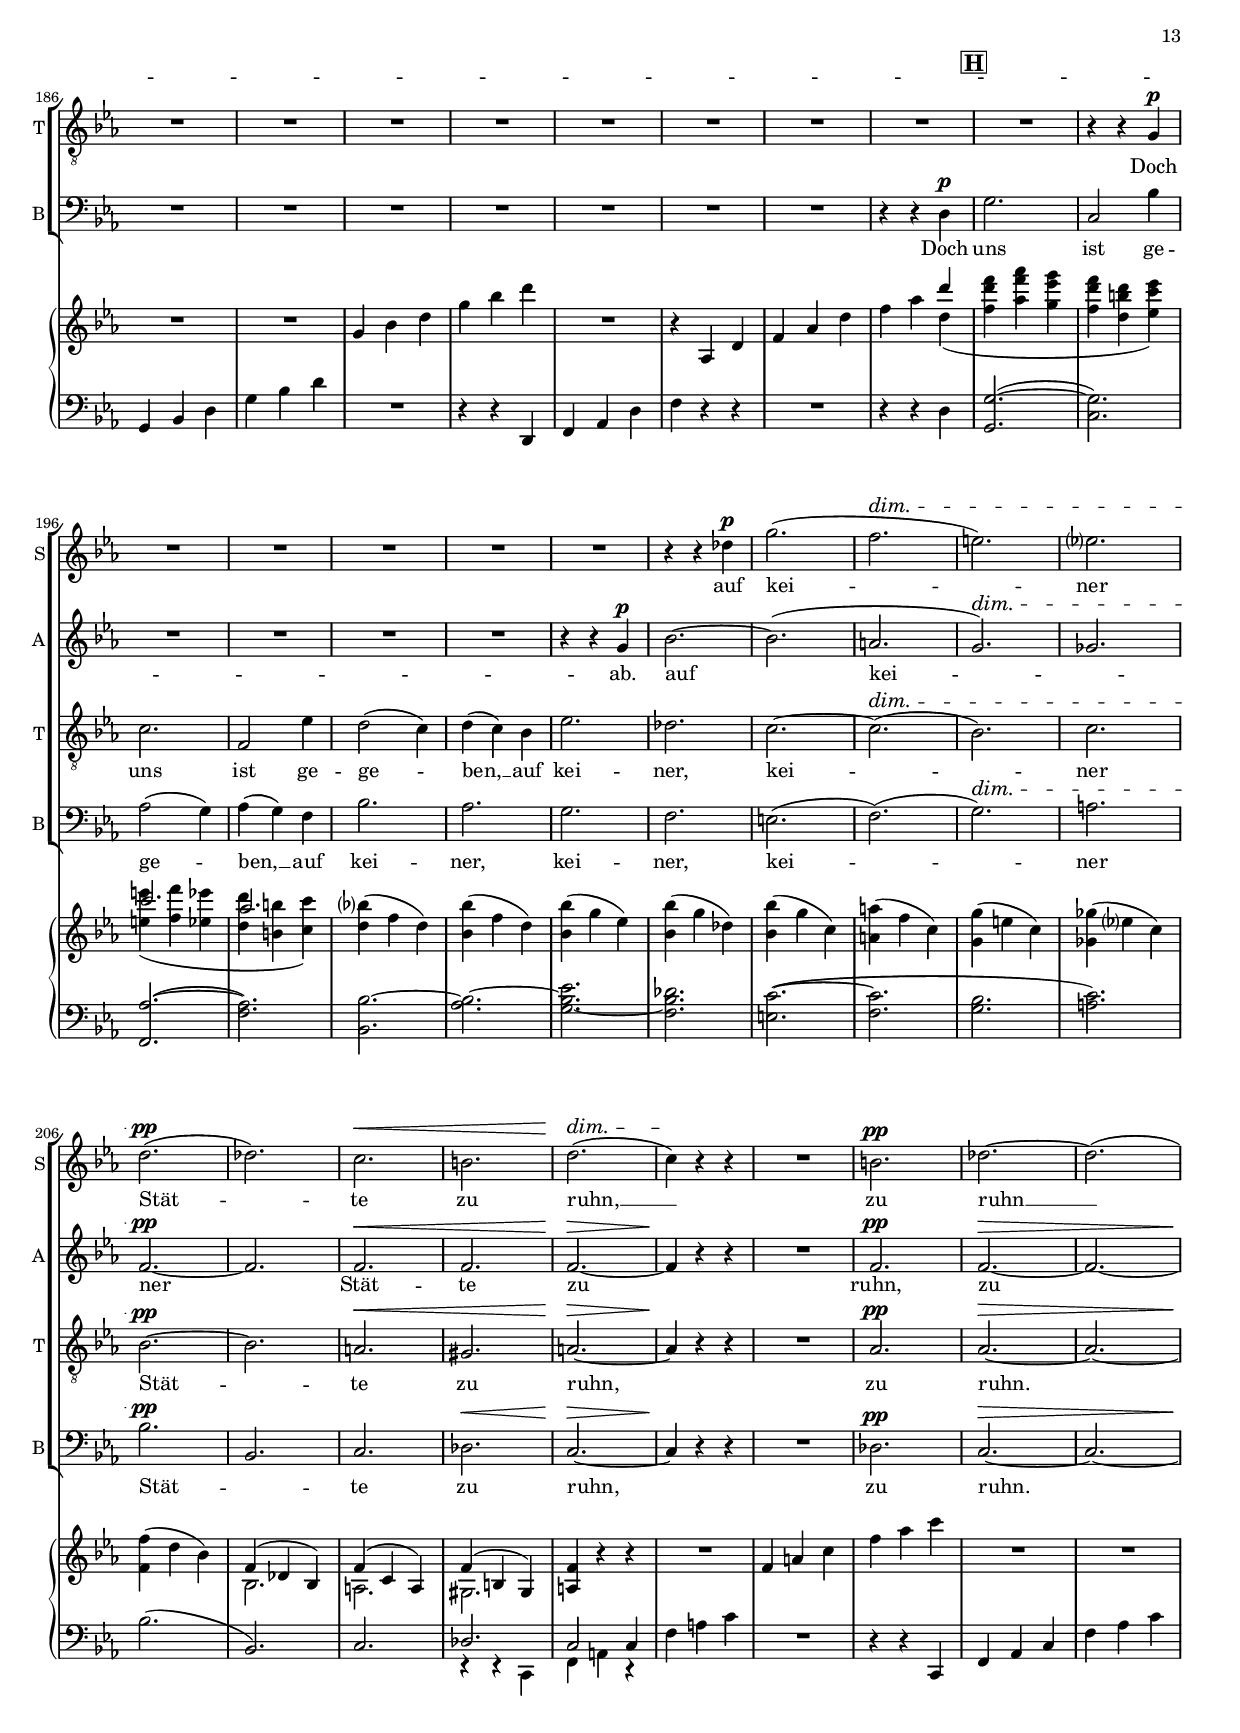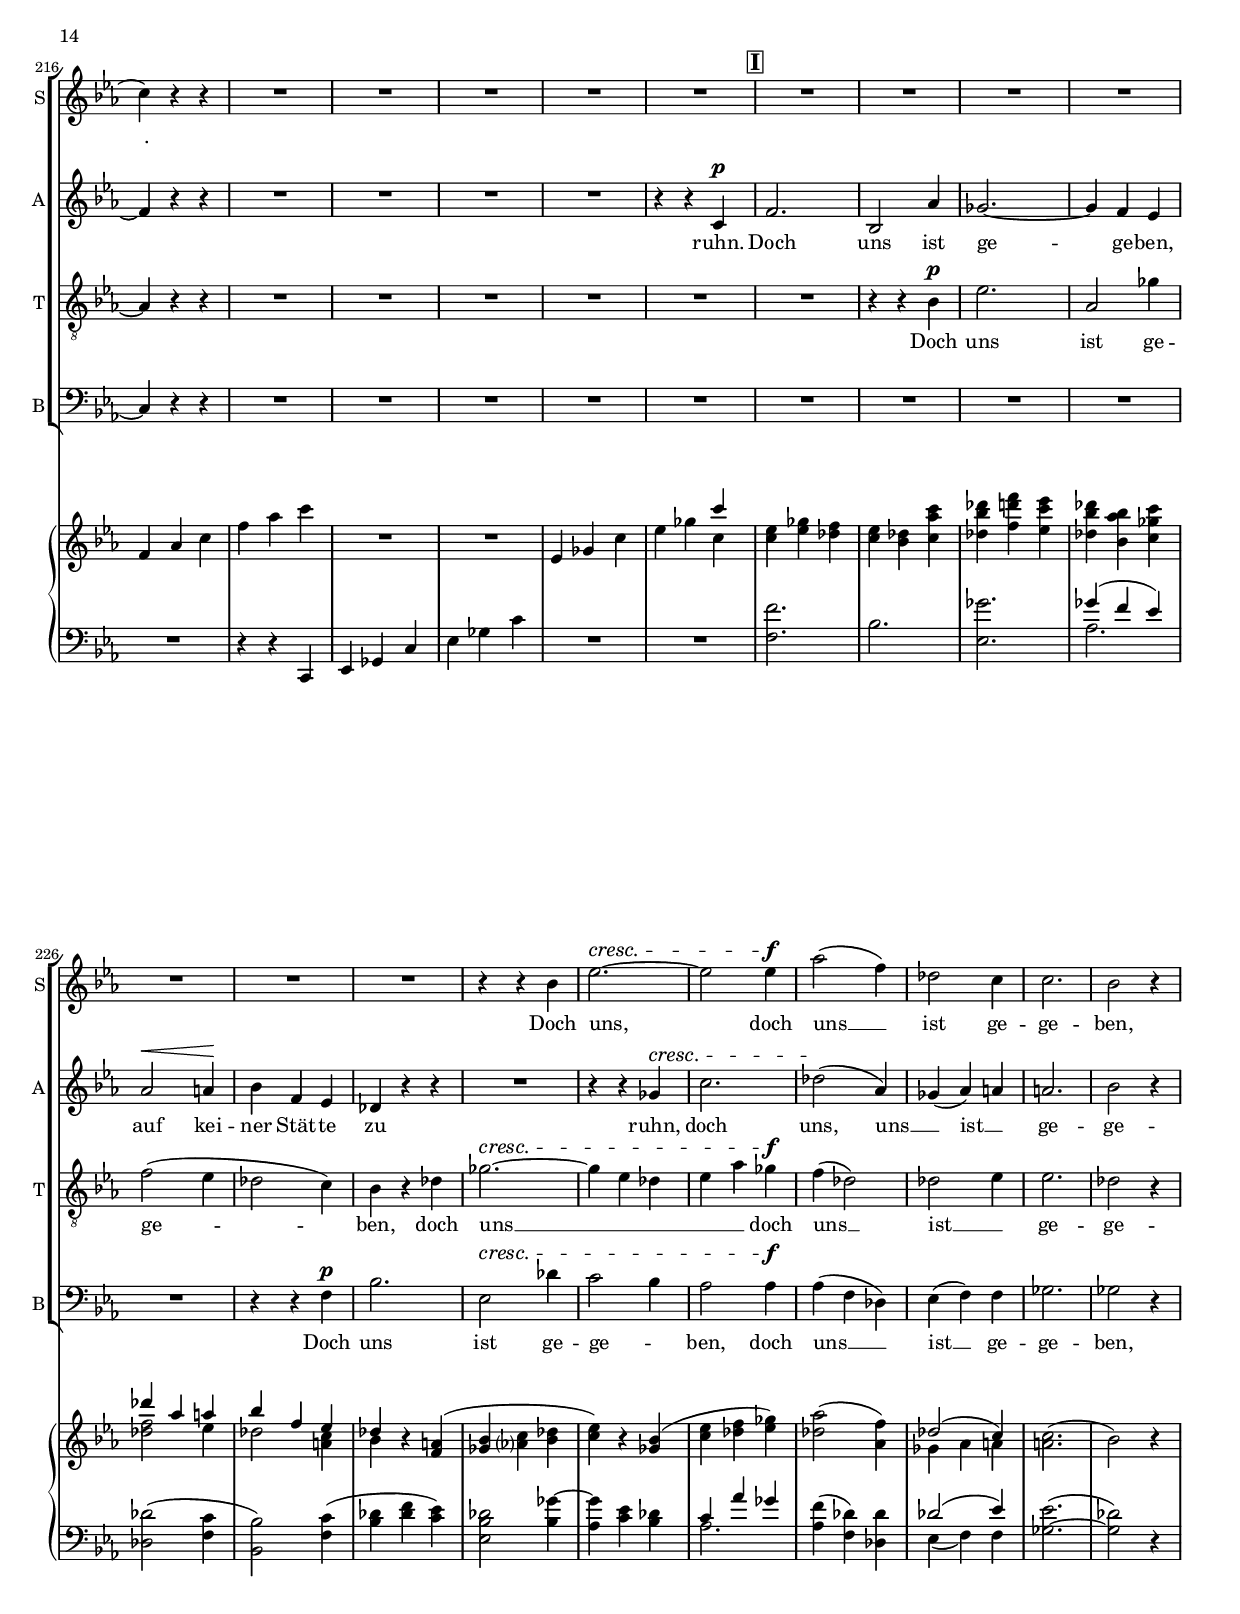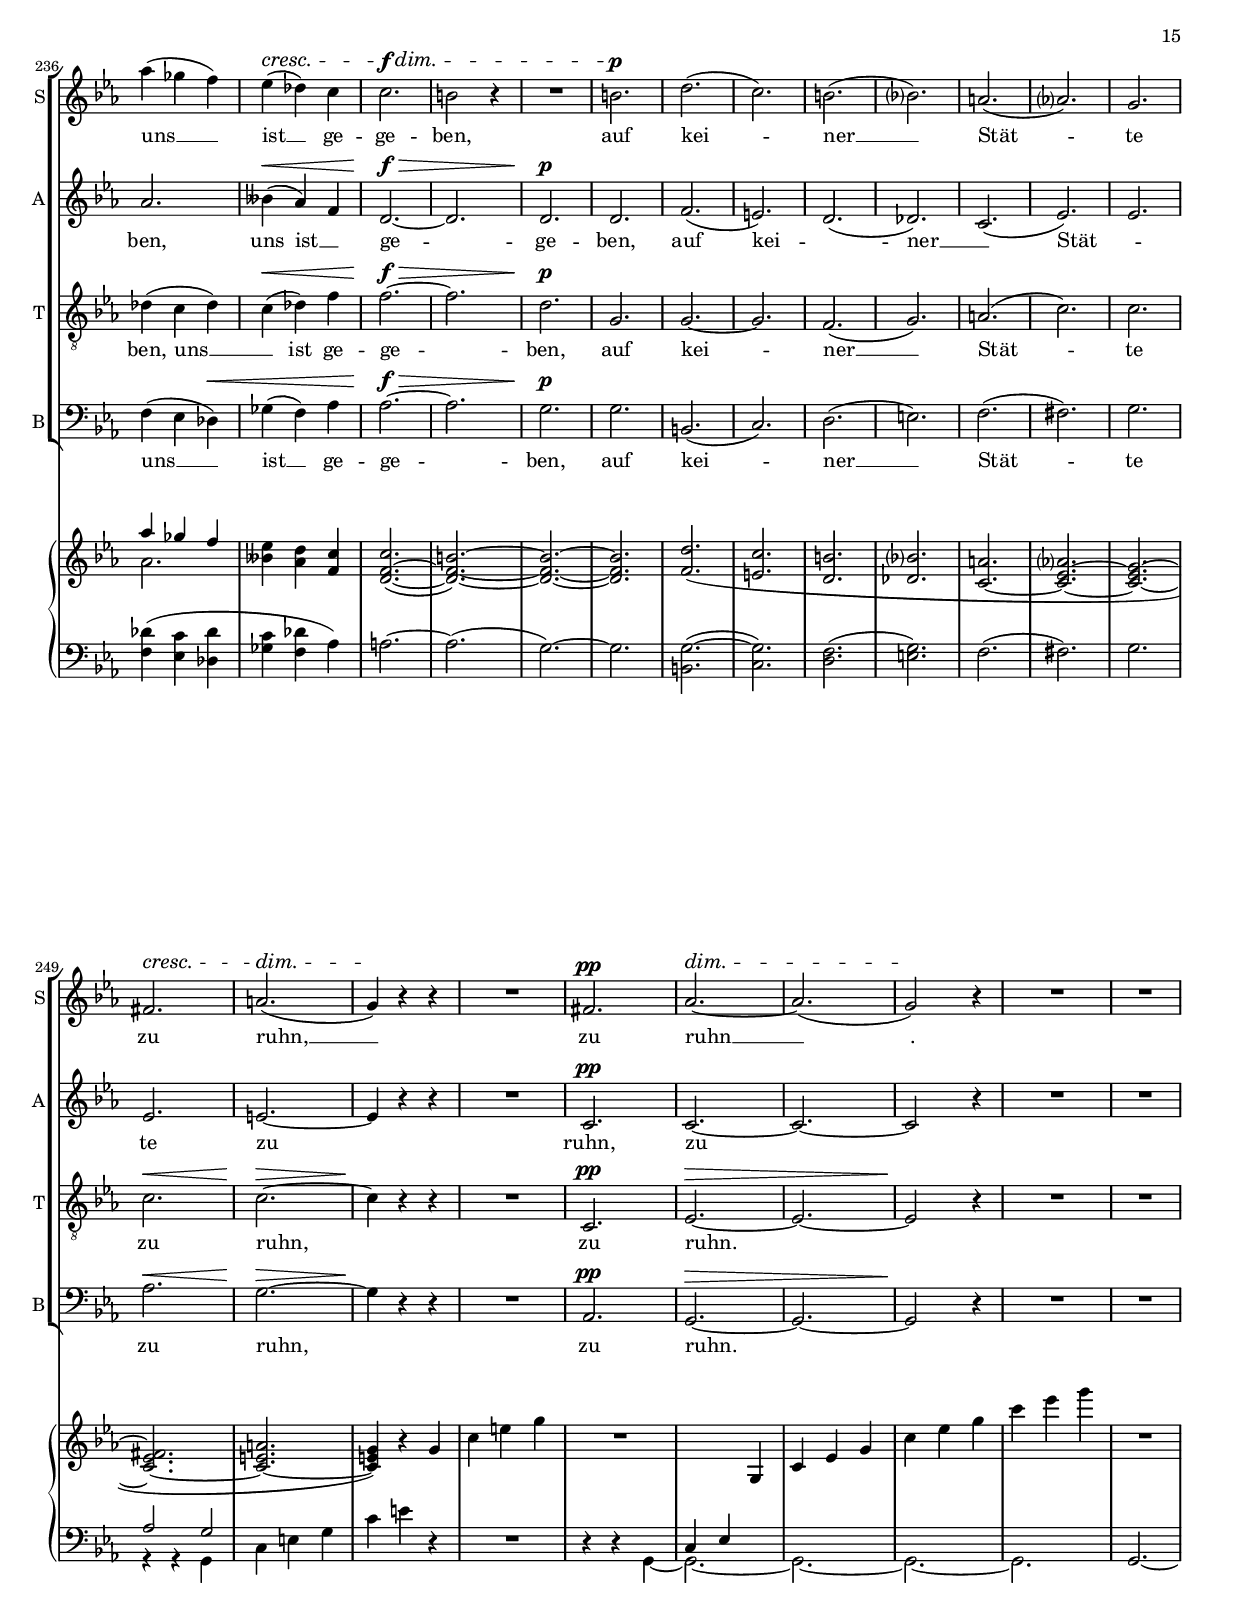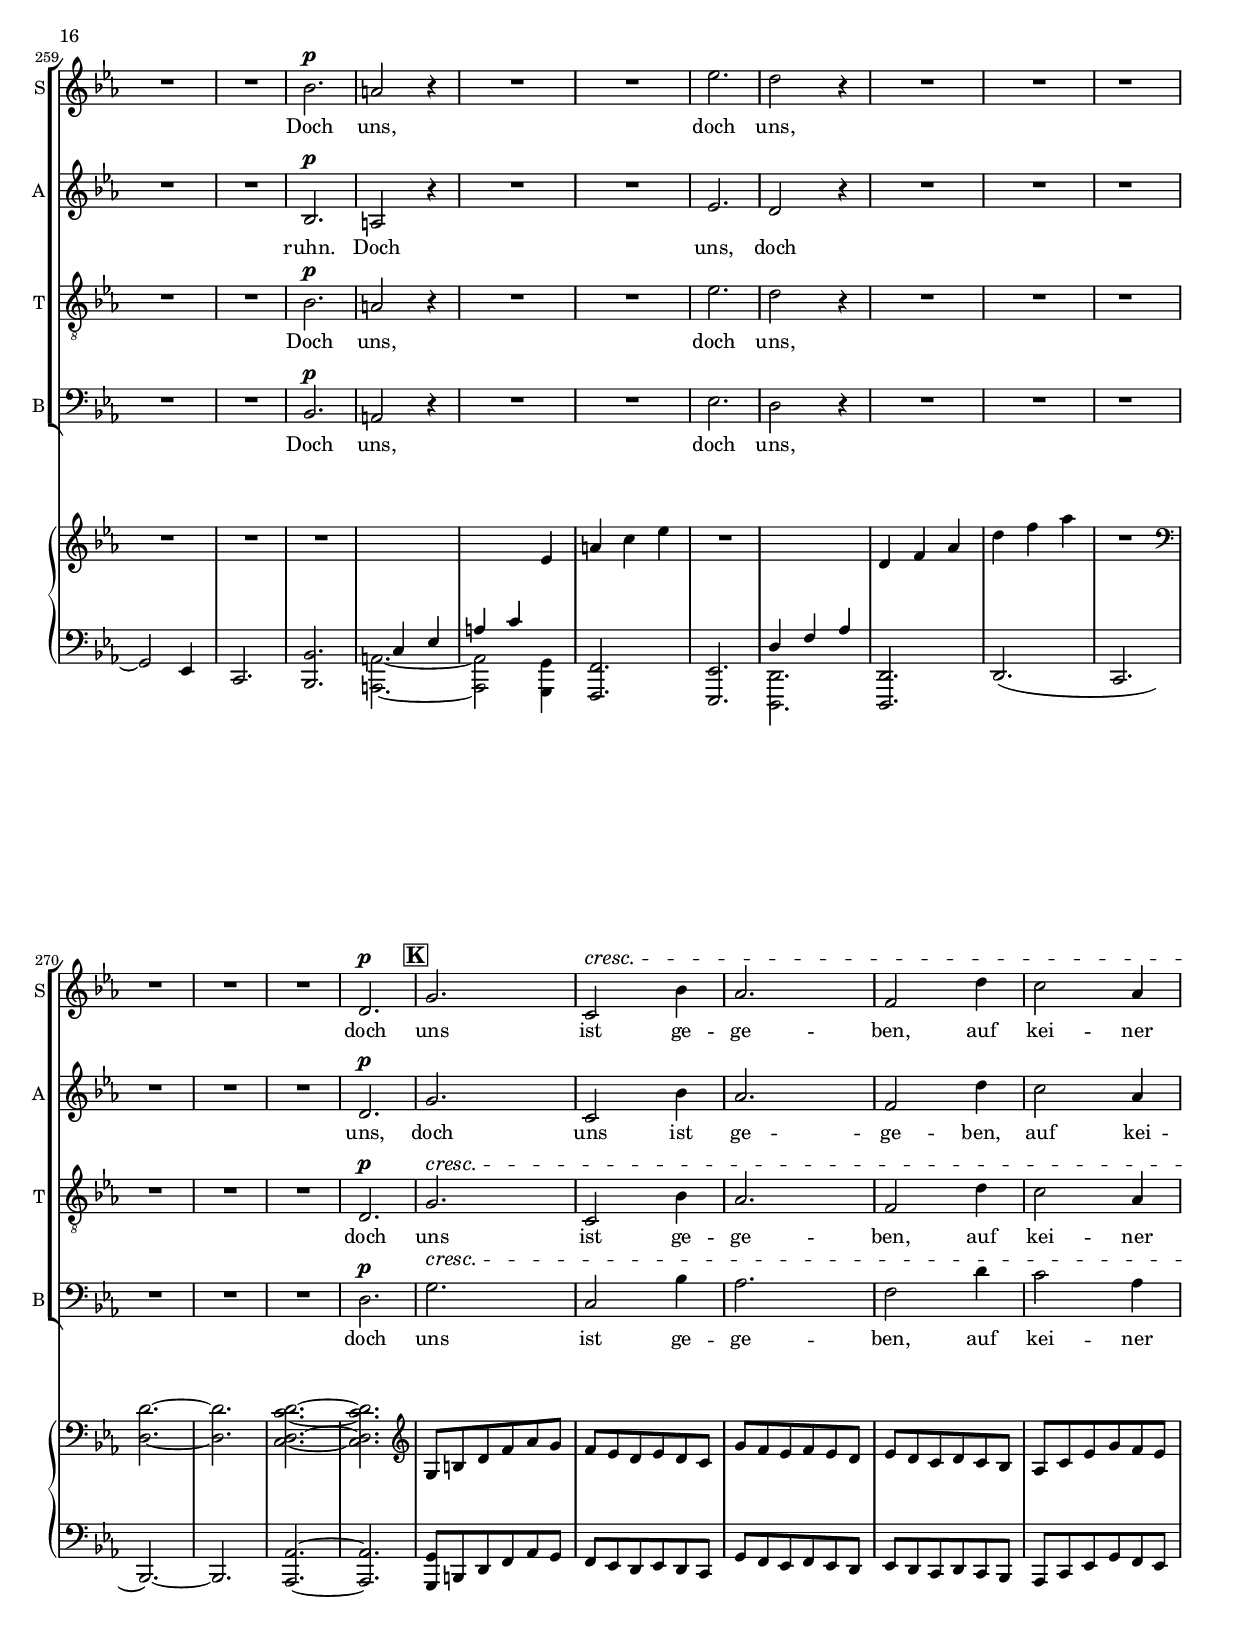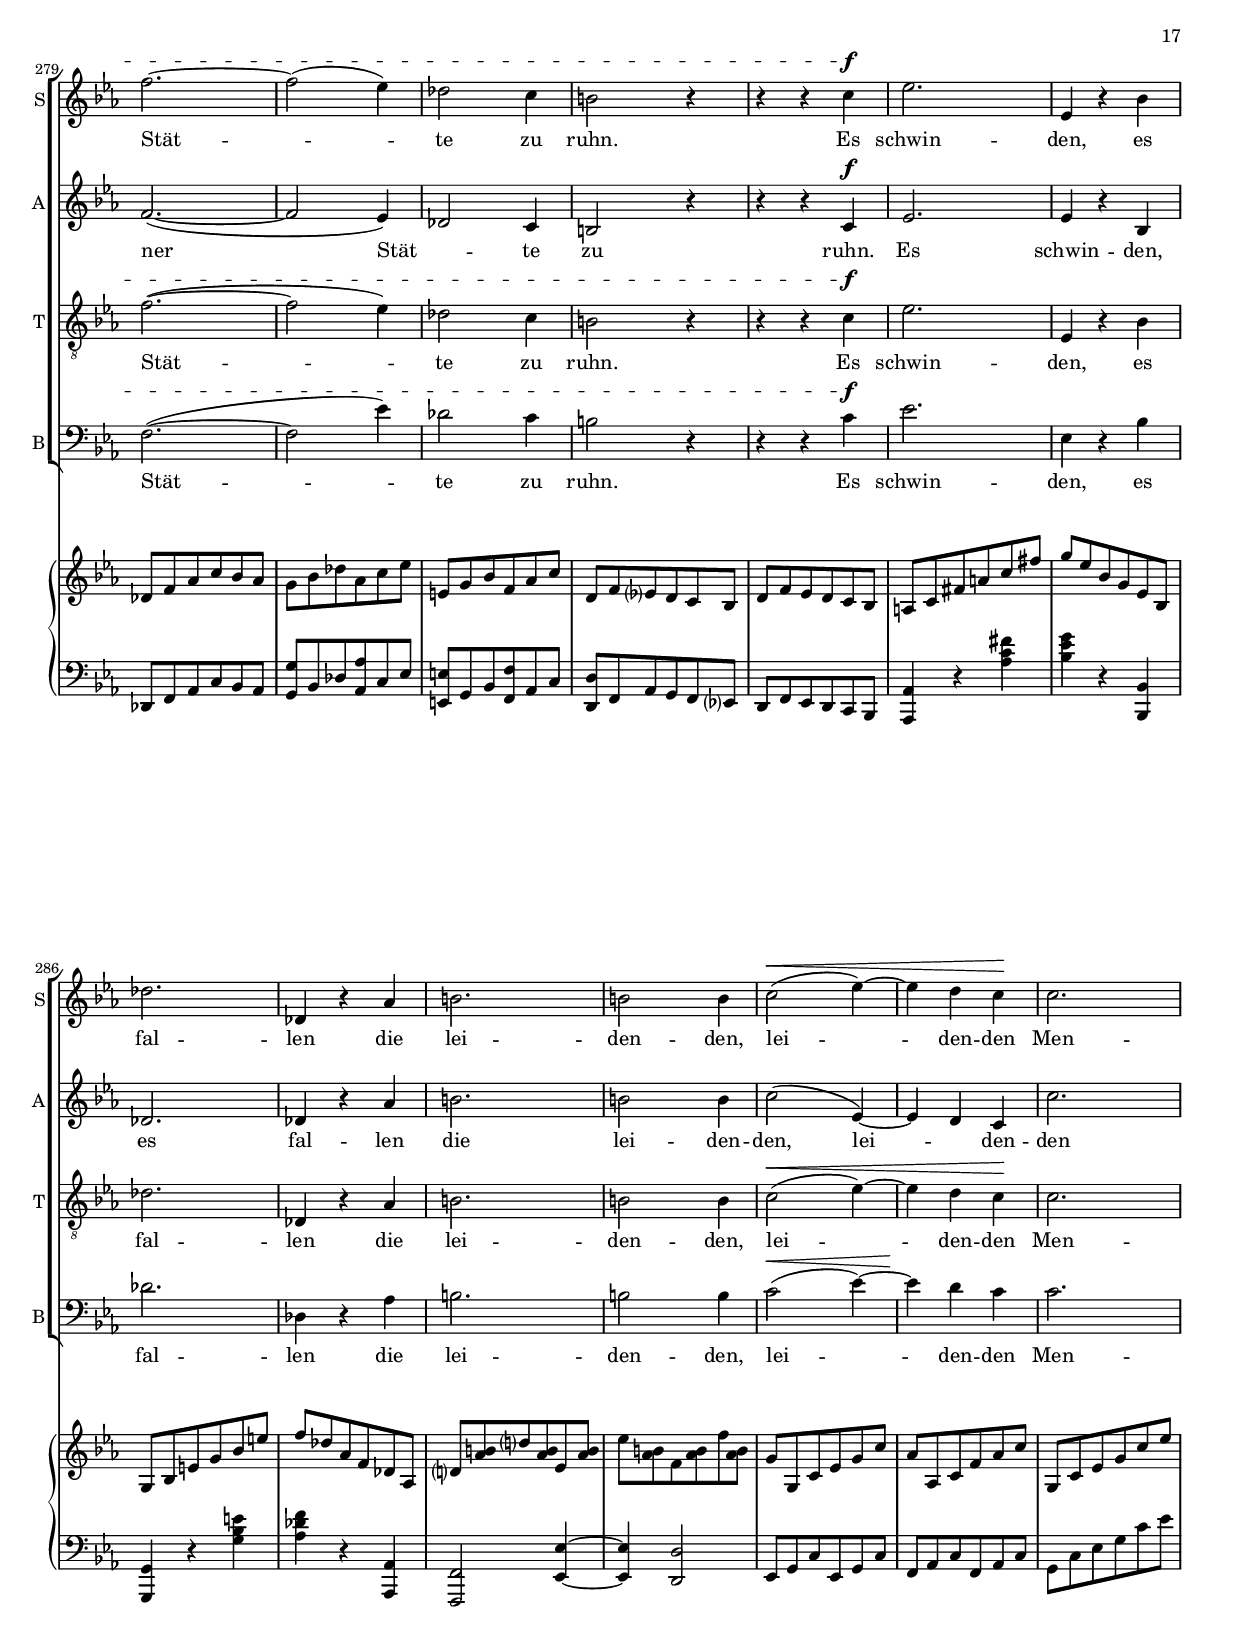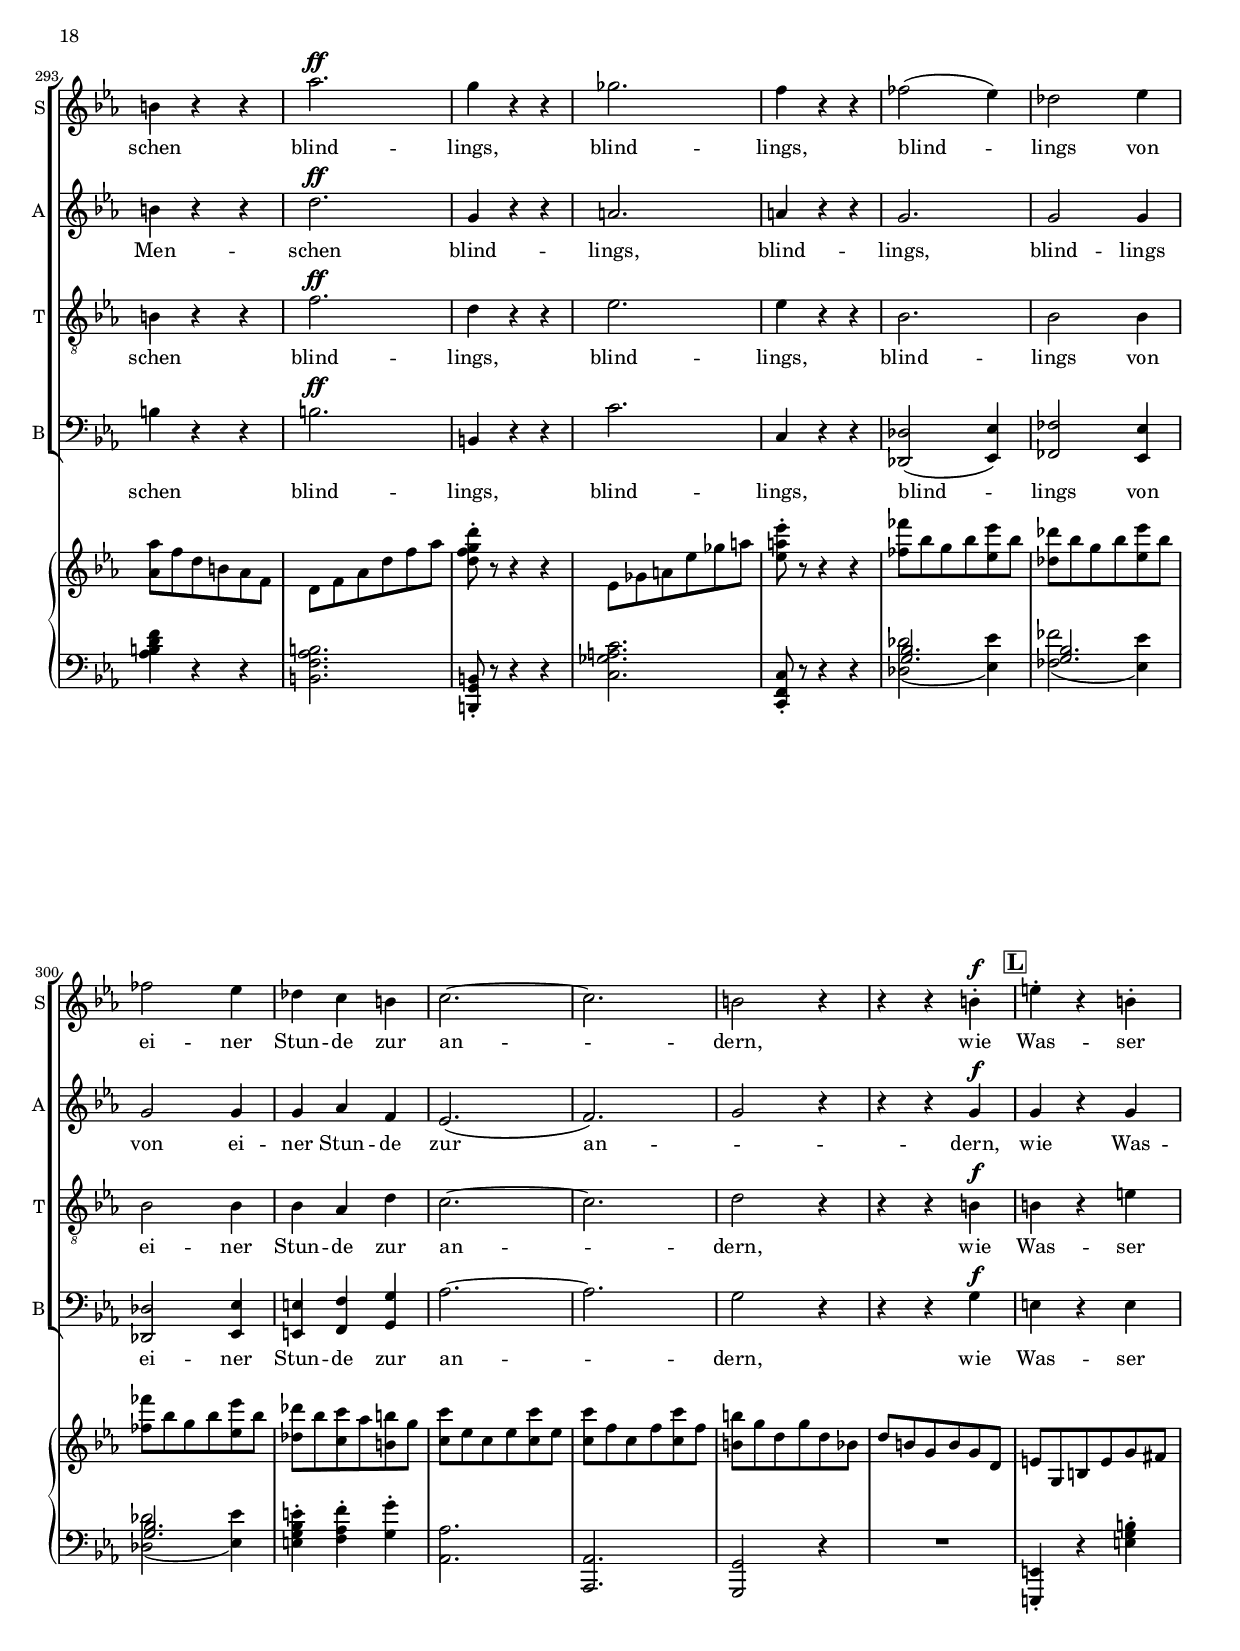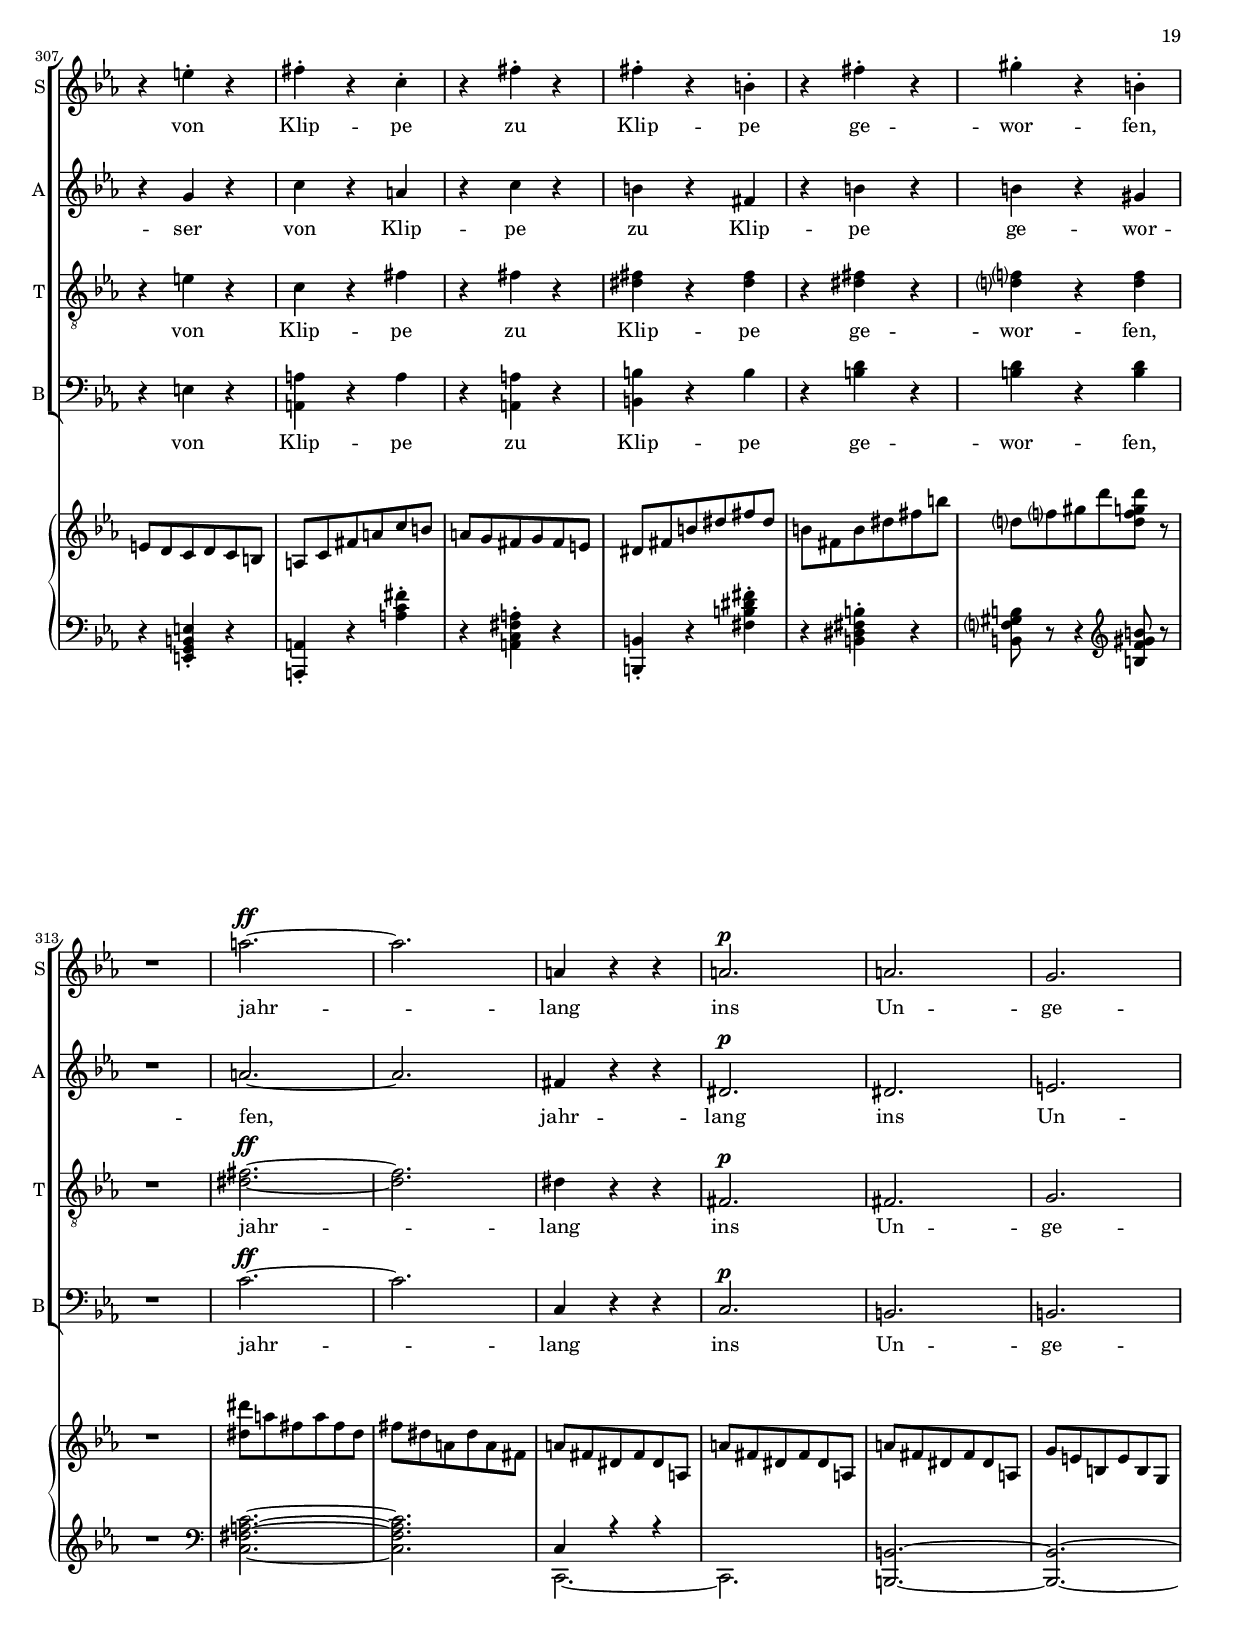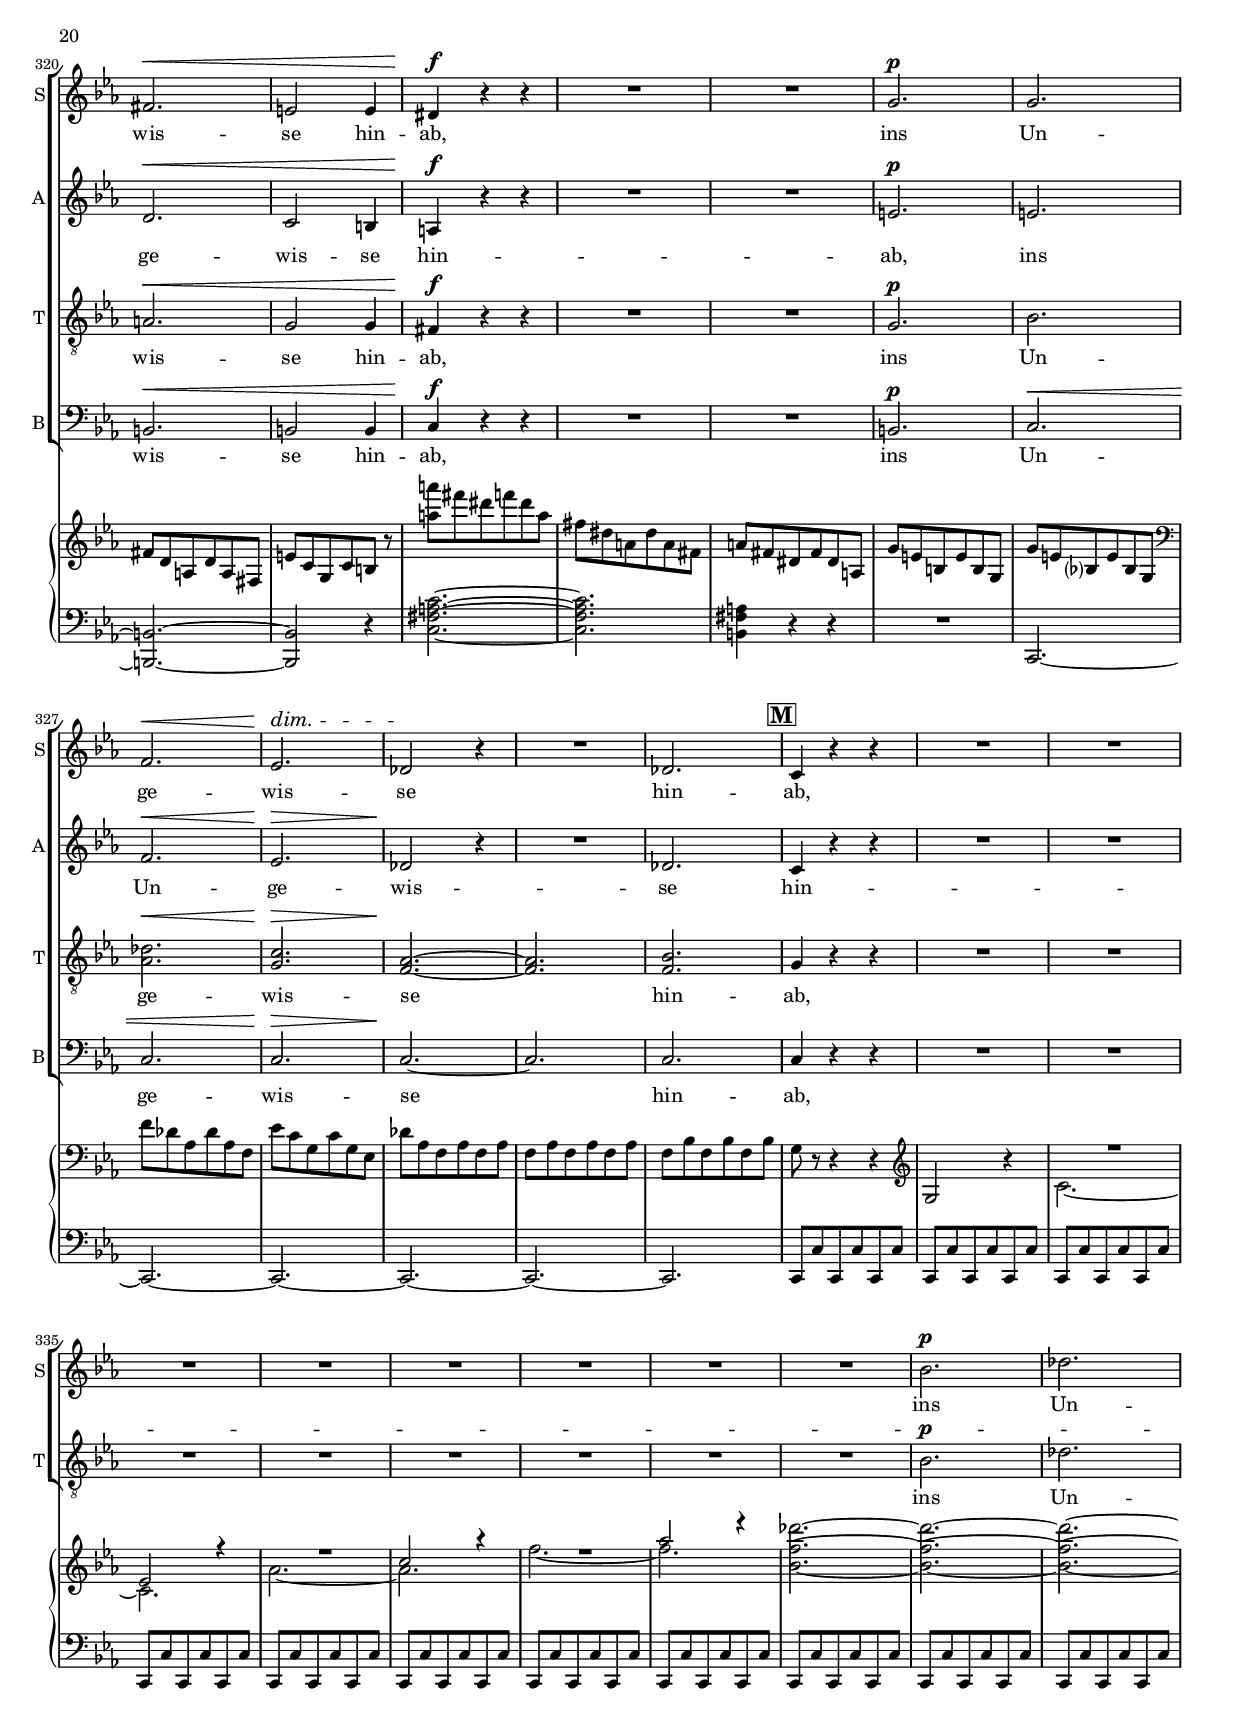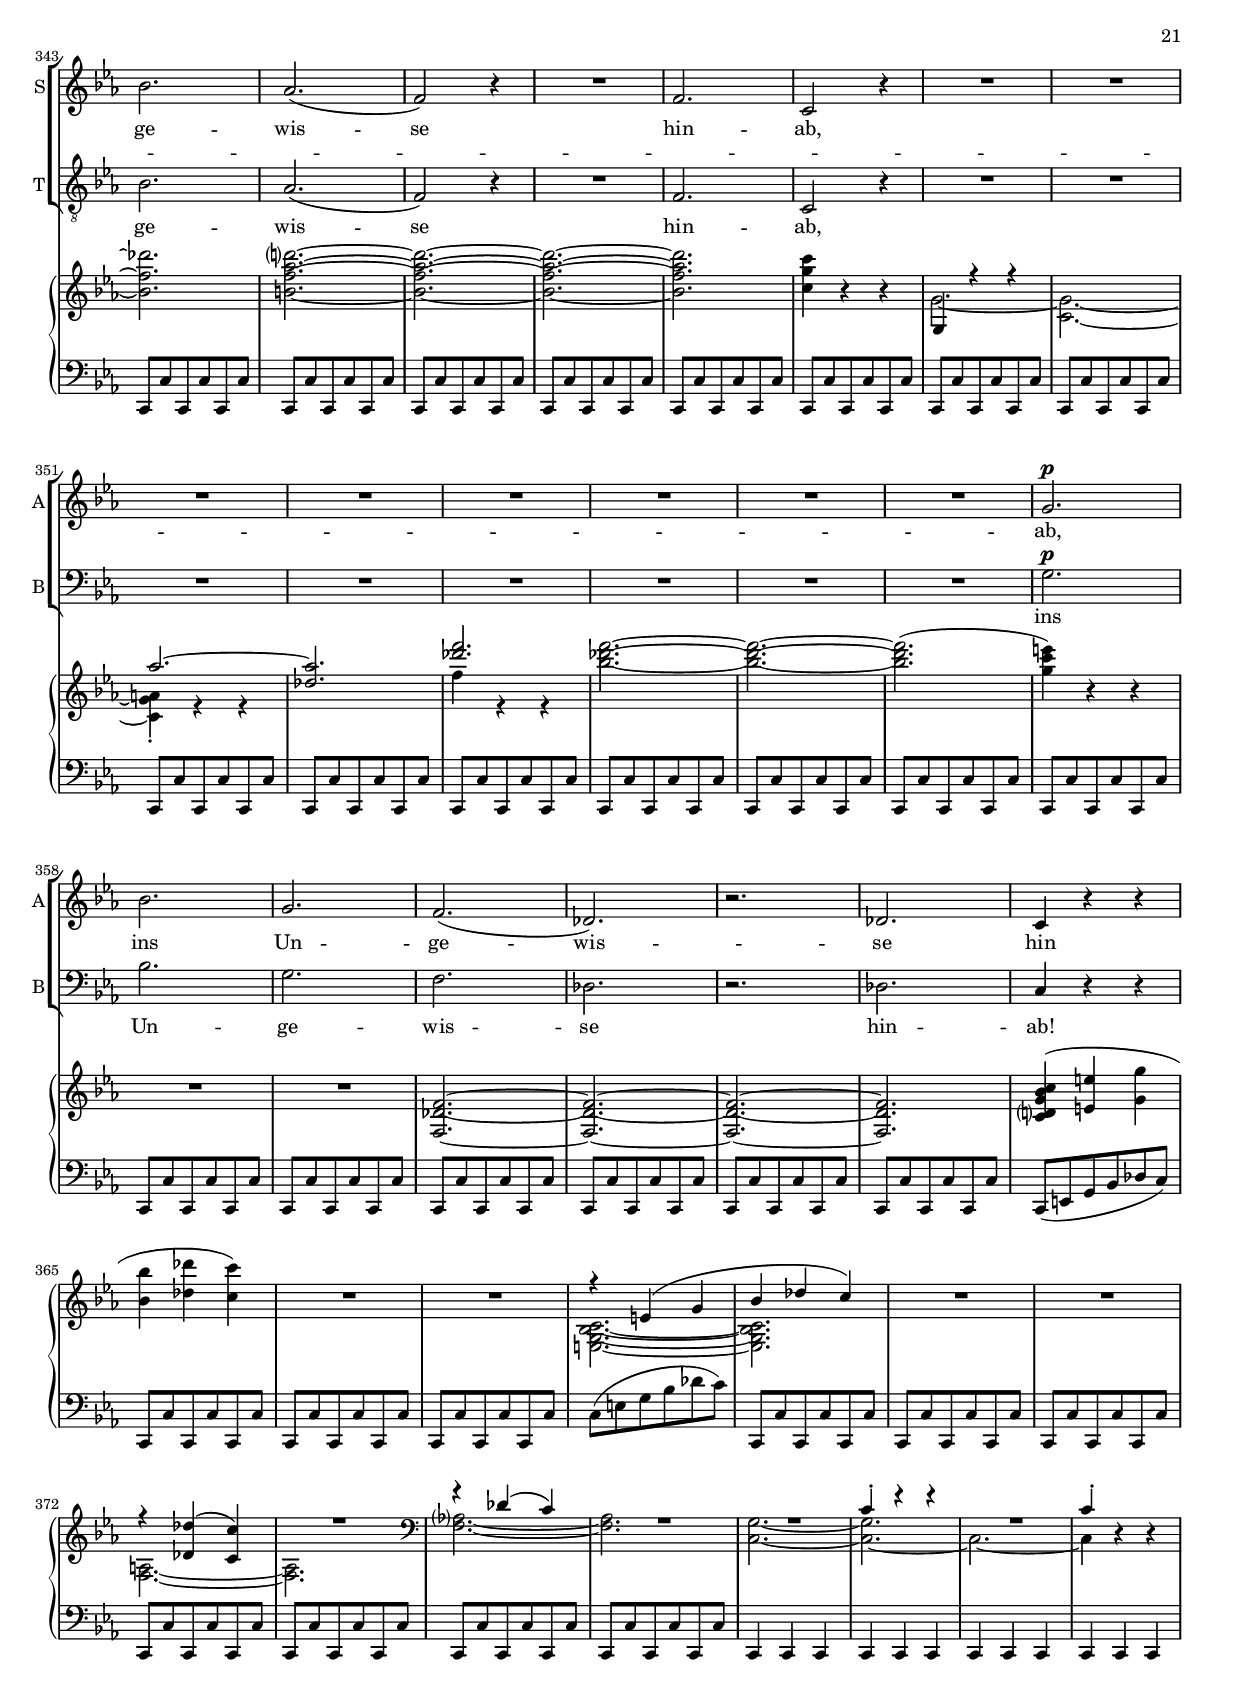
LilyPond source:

% Changes from v0: la des sopranes ; double-bémol ; 317 mib -> re#
% + some ges -> fis, etc. (somewhere in the basses? ~ bar 50)
% ges -> fis basses bar 246

\version "2.10.0"

% TODO TODO TODO: staff names
% TODO: mark J

% TODO: check for error in the MIDI for the sopranos' A?

%%% From add-staccato.ly

#(define (make-script x)
   (make-music 'ArticulationEvent
               'articulation-type x))

#(define (add-script m x)
   (if
     (equal? (ly:music-property m 'name) 'EventChord)
     (set! (ly:music-property m 'elements)
           (cons (make-script x)
                 (ly:music-property m 'elements))))
   m)

#(define (add-staccato m)
   (add-script m "staccato"))

addStacc =
#(define-music-function (parser location music)
					(ly:music?)
		(music-map add-staccato music))	

%%%

% \include italiano.ly

% Hyperlinks go to hell...
#(ly:set-option 'point-and-click #f)

\paper {
  between-system-space = 1\mm
  between-system-padding = #0
  horizontal-spacing = #18
  blank-page-force = #9999
}

#(set-global-staff-size 16)

molto = ^\markup { \italic molto }

global =
{
  \key ees \major
  \time 4/4
  #(set-accidental-style 'modern-cautionary)
  \set tupletSpannerDuration = #(ly:make-moment 1 4)
    \override TupletBracket  #'bracket-visibility = ##f % Now that's nice!
  \set Score.markFormatter = #format-mark-box-alphabet
  % \set ignoreMelismata = ##t
  \set melismaBusyProperties = #'(tieMelismaBusy)
  \dynamicUp
}

\header {
  title = "Schicksalslied"
  poet = "Friedrich Hölderlin"
  composer = \markup { "Johannes Brahms" \small "(1833 — 1897)" }
  % meter?
  opus = "op. 54"
  arranger = "Klavierauszug vom Komponisten"
}

% \mark \default \noBreak

sopranoMusic = \relative c {
  R1*10
  % A
  \mark \default \noBreak R1*18
  % B
  \mark \default \noBreak R1*5
  % 34
  ees'2\p ees4 f | % TODO: sempre dolce
  % 35
  aes( g) f f |
  % 36
  ees2 r4 des' |
  % 37
  c aes g f |
  % 38
  aes g8( aes) f4. ees8 |
  % 39
  ees2 r2 R1
  % 41 - C
  \mark \default \noBreak g2\p( d'4) e | % TODO: molto
  % 42
  c4. a8 a4 a |
  % 43
  % a8*5
  a2~\< a8 a8\> a4\! |
  % 44
  a r4 r2 r4 bes4.\< bes8\> bes4\! |
  % 46
  bes r4 r2 |
  % 47
  ees2(\< d4) d\! |
  % 48
  g4. f8 ees\> d c bes |
  % 49
  bes4 a\! r2 |
  % 50
  ees'=''4.( d8) c\> bes a g |
  % 51
  g4( f)\! r2 |
  % 52 - D
  \mark \default \noBreak r4 f2\p bes4 |
  % 53
  bes2 a4 bes |
  % 54
  des4. bes8 c4 f4~\< f2 ees4\> c\! |
  % 56
  bes a r8 \setTextCresc bes\< c d |
  % 57
  bes4 a r8 bes d f |
  % 58
  f4.( bes,8) bes4 f' |
  % 59
  e4. g8 c,4 r4 |
  % 60
  g'(\f f) d \setTextDim bes\> |
  % 61
  ees( d) bes f |
  % 62
  \setHairpinCresc e1(\p\< |
  % 63
  \setHairpinDecresc f)\> |
  % 64
  f4\! r4 r2 R1 R R R ees4.\p ees8 ees4 f8 f | % TODO: dolce
  % 70
  aes4 g8 g f2 |
  % 71
  ees4( c') aes g |
  % 72
  f4. f8 g4 r4 R1*2
  % 75 - E
  \mark \default \noBreak c2.\p c4 |
  % 76
  d2 d4 d |
  % 77
  ees2 ees4\< ees |
  % 78
  f2\> ees4\! r4 |
  % 79
  c4. c8\< f ees d c |
  % 80
  aes'4.\f f8 d\> c bes aes\! | %TODO: some fine-tuning for the dynamics?
  % 81
  aes4( g) r2 R1 R R f4\p g8 aes bes c d bes |
  % 86
  ees4. d8 ees f d( bes) |
  % 87
  ees2. \setTextDim c4\> |
  % 88
  bes2 bes4 g |
  % 89
  ees2 ees4 r4 R1 \setHairpinDecresc g2\p\> aes4\! ees | %TODO: dyn...
  % 92
  ges2\p f |
  % 93
  ges f4 ees |
  % 94
  ees1~(\< ees2\> d\!) |
  % 96
  ees4 r4 r2 R1 R R R R R R
  % 104
  \time 3/4
  R2. R2. R2. R2. R2. R2. R2. r4 r4 d4\f |
  % 112
  g2. c,2 bes'4 aes2. f2 d'4 |
  % 116
  c2 aes4 f'2.~( f2 ees4) des2 c4 |
  % 120
  b2 r4 r r c ees2. ees,4 r bes' |
  % 124
  des2. |
  % 125
  des,4 r aes' b2. b2 b4 |
  % 128
  c2 ees4~ |
  % 129
  ees d c c2. b4 r4 r |
  % 132
  aes'2.\ff g4 r r |
  % 134
  ges2( f4) ees2 f4 |
  % 136
  ges2 f4 |
  % 137
  ees d c f2. d4 r r |
  % 140
  ees2( d4) c2 d4 |
  % 142
  ees2 d4 c d ees |
  % 144
  d2. |
  % 145
  a4 r a\f
  % 146 - F
  \mark \default \noBreak d r g, |
  % 147
  r d' r |
  % 148
  ees r a, |
  % 149
  r ees' r e r g, |
  % 151
  r e' r |
  % 152
  fis r a, R2. g'2.~ g g,4 r r bes2.\p a g |
  % 160
  f\< ees2\f d4 cis r4 r R2. R bes'\p a\< g |
  % 168
  f\> ees2\! r4 R2. ees2. |
  % 172 - G
  \mark \default \noBreak d2 r4 R2.*21
  % 193 - H
  \mark \default \noBreak R2.*7 r4 r des'\p |
  % 202
  g2.( \setTextDim f\> e) ees |
  % 206
  d(\pp des) c\< b |
  % 210
  d(\> c4)\! r r |
  % 212
  R2. b\pp |
  % 214
  des2.~ des( c4) r r R2.*5
  % 222 - I
  \mark \default \noBreak R2.*7 r4 r bes | % TODO : espr.
  % 230
  \setTextCresc ees2.~\< ees2 ees4\f aes2( f4) |
  % 233
  des2 c4 |
  % 234
  c2. bes2 r4 aes'( ges f) |
  % 237
  \setTextCresc ees(\< des) c |
  % 238
  c2.\f\> b2 r4 R2. b\p |
  % 242
  d( c) b( bes) |
  % 246
  a( aes) g fis\< |
  % 250
  a(\> g4)\! r r |
  % 252
  R2. fis\pp |
  % 254
  aes~\> aes( g2)\! r4 |
  % 257
  R2.*4 bes2.\p |
  % 262
  a2 r4 R2.*2 ees'2. d2 r4 R2.*6 d,2.\p |
  % 274 - K
  \mark 11 \noBreak
  \setTextCresc g\cresc c,2 bes'4 aes2. f2 d'4 | % TODO: molto
  % 278
  c2 aes4 f'2.~ f2( ees4) des2 c4 |
  % 282
  b2 r4 r r c\f ees2. ees,4 r bes' |
  % 286
  des2. |
  % 287
  des,4 r aes' b2. b2 b4 |
  % 290
  \setHairpinCresc c2(\< ees4~) |
  % 291
  ees d c\! c2. b4 r r | % TODO: cresc. ending at the bar? Again...
  % 294
  aes'2.\ff g4 r r ges2. f4 r r |
  % 298
  fes2( ees4) des2 ees4 fes2 ees4 |
  % 301
  des c b |
  % 302
  c2.~ c b2 r4 |
  % 305
  r r b-.\f |
  % 306 - L
  \mark \default \noBreak e-. r b-. |
  % 307
  r e-. r fis-. r c=''-. |
  % 309
  r fis-. r |
  % 310
  fis-. r b,-. |
  % 311
  r fis'-. r gis-. r b,-. |
  % 313
  R2. |
  % 314
  a'2.~\ff a a,4 r r a2.\p |
  % 318
  a g fis\< e2 e4 |
  % 322
  dis\f r r R2.*2 g2.\p |
  % 326
  g f\< ees\> des2\! r4 R2. des
  % 332 - M
  \mark \default \noBreak c4 r r R2.*8 bes'2.\p |
  % 342
  des bes aes( f2) r4 R2. f c2 r4 |
  % 349
  R2.*16
}

altoMusic = \relative c {
   R1*28
   ees'2\p ees4 f | % TODO: sempre dolce
   % 30
   aes( g) f f |
   % 31
   ees2. des'4 |
   % 32
   c aes g f |
   % 33
   aes g8( aes) f4.( ees8) |
   % 34
   ees4 ees ees ees |
   % 35
   d( ees) ees des |
   % 36
   des( c2) bes8 ees |
   % 37
   ees d ees f ees d ees f |
   % 38
   ees d ees( ees) ees c d4 |
   % 39
   bes2 r2 R1 d2(\molto\p g4) g | % TODO: Right placement of molto
   % 42
   f4. f8 f4 f |
   % 43
   e2~\< e8 e8\> f4\! |
   % 44
   e r4 r2 r4 f4.\< f8\> g4\! |
   % 46
   f r4 r2 |
   % 47
   g2\<( f2~\! f4 ees) g2\> |
   % 49
   g4 g\! r2 |
   % 50
   g ees4\> ees |
   % 51
   ees2\! r2~ r4 d2\p f4 |
   % 53
   g2 f4 f |
   % 54
   g4. g8 f4 r |
   % 55
   bes2\< g4\> g\! |
   % 56
   f f r8 \setTextCresc f4\< f8 |
   % 57
   f2 f4 f |
   % 58
   f2 bes4 bes |
   % 59
   bes4. bes8 g4 r |
   % 60
   bes1~\f \setTextDim bes2\> f4 d |
   % 62
   \setHairpinCresc des2\p\<( c2~) \setHairpinDecresc c1\> d4\! r4 r2
   R1*4 ees4.\p ees8 ees4 ees8 ees | % TODO: dolce
   % 70
   d4 ees8 ees ees4( des) |
   % 71
   des( c) d ees |
   % 72
   ees( d) ees4 r4 R1*2 g2.\p a4 |
   % 76
   bes2 f4 g |
   % 77
   g2 g4\< g\> |
   % 78
   aes2 aes4\! r4 |
   % 79
   c bes\< aes4. c8 |
   % 80
   bes4\f aes aes\> g8 f\! |
   % 81
   ees2 r2 R1*3r2 f4\p bes |
   % 86
   bes2 a4 bes |
   % 87
   aes4. g8 aes4( \setTextDim ees8)\> ees |
   % 88
   ees4.( d8) ees4 ees |
   % 89
   ees2 ees4 r4 R1 \setHairpinDim ees2\p\> ees4\! r |
   % 92
   c2\pp( des4) aes |
   % 93
   c2 c4 c |
   % 94
   bes2( a~ a bes4 aes) |
   % 96
   g4 r4 r2 R1*7
   % 104
   \time 3/4
   R2.*7 r4 r4 d'4\f |
   % 112
   g2. c,2 bes'4 aes2. f2 d'4 |
   % 116
   c2 aes4 f2.~( f2 ees4) des2 c4 |
   % 120
   b2 r4 r r c ees2. ees4 r bes |
   % 124
   des2. des4 r aes' b2. b2 b4 |
   % 128
   c2( ees,4~) |
   % 129
   ees d c c2. b4 r r |
   % 132
   b'2.\ff b4 r r a2. a2 a4 |
   % 136
   a2 a4 |
   % 137
   a a a bes2. bes4 r r |
   % 140
   fis2. fis2 fis4 |
   % 142
   fis2 fis4 fis fis fis |
   % 144
   g2. fis4 r fis\f g r g |
   % 147
   r bes r |
   % 148
   a r a
   % 149
   r a r bes r bes |
   % 151
   r bes r |
   % 152
   a r fis R2. bes~ bes bes,4 r4 r4 e='2.\p f |
   % 159
   ees d\<\( |
   % 161
   c4( bes)\) a\f cis r r R2.*2 e2.\p f\< ees |
   % 168
   d\> ees2\! r4 R2. c2. |
   % 172
   a2 r4 R2.*27 r4 r g'4\p bes2.~ bes( a \setTextDim g\>) ges |
     % TODO: espr. (espress.) + better placement of the dim.
   % 206
   f~\pp f f\< f |
   % 210
   \setHairpinDim f~\> |
   % 211
   f4\! r r R2. f\pp |
   % 214
   f~\> f~ f4\! r r R2.*4 r4 r c\p | % TODO: espr.
   % 222
   f2. bes,2 aes'4 ges2.~ ges4 f ees |
   % 226
   aes2\< a4\! |
   % 227
   bes f ees des r r R2. r4 r \setTextCresc ges\< c=''2. |
   % 232
   des2\!( aes4) ges( aes) a | % TODO: check for end of the cresc.
   % 234
   a2. bes2 r4 aes2.
   \setHairpinCresc beses4\<( aes) f | % TODO: double-flat -- done: check!
   % 238
   d2.~\f\> d d\p d f( e) d( des) |
   % 246
   c( ees) ees ees |
   % 250
   e~ e4 r r |
   % 252
   R2. c\pp |
   % 254
   c~ c~ c2 r4 R2.*4 bes2.\p |
   % 262
   a2 r4 R2.*2 ees'2. d2 r4 R2.*6 d2.\p |
   % 274
   g c,2 bes'4 aes2. f2 d'4 |
   % 278
   c2 aes4 f2.~( f2 ees4) des2 c4 |
   % 282 %TODO: this was 284. Check for other 284!
   b2 r4 r r c4\f ees2. ees4 r bes |
   % 286
   des2. |
   % 287
   des4 r aes' b2. b2 b4 |
   % 290
   c2( ees,4~) |
   % 291
   ees d c c'2. b4 r r |
   % 294
   d2.\ff g,4 r r a2. a4 r r |
   % 297
   g2. g2 g4 g2 g4 |
   % 301
   g aes f |
   % 302
   ees2.( f) g2 r4 |
   % 305
   r r g\f | % TODO: staccato staccato staccato!
   % 306
   g r g |
   % 307
   r g r |
   % 308
   c r a r c r |
   % 310
   b r fis |
   % 311
   r b r b r gis |
   % 313
   R2. |
   % 314
   a2.~ a fis4 r r |
   % 317
   dis2.\p dis e d\< c2 b4 |
   % 322
   a4\f r r R2.*2 e'2.\p |
   % 326
   e2. f\< ees\> des2\! r4 R2. des c4 r r R2.*24 g'2.\p |
   % 358
   bes g f( des) |
   % 362
   r des c4 r r |
   % 365
}

tenoreMusic = \relative c {
  R1*33
  g'4\p( bes) ees c | % TODO: sempre dolce
  % 35
  aes4( bes) c des |
  % 36
  bes4( aes2) g4 |
  % 37
  ees4 aes bes c |
  % 38
  c4 c8( c) bes4 aes |
  % 39
  g2 r2 R1 b2\p b4 c | % TODO: molto
  % 42
  c4. c8 c4 d |
  % 43
  cis2~\< cis8\> cis8 d4\! |
  % 44
  cis r4 r2 r4 d4.\< d8\> ees4\! |
  % 46
  d4 r2 d4~( d c) a\< bes |
  % 48
  bes2.\! ees4\> |
  % 49
  ees ees,\! r2 |
  % 50
  g4( c) c\> bes |
  % 51
  bes( a\!) r2 r4 d2\p d4 |
  % 53
  ees2 c4 d |
  % 54
  e4. e8 f4 r4 |
  % 55
  d2\< c4\> ees\! |
  % 56
  c c r8 \setTextCresc d\< c bes |
  % 57
  c2 bes4 bes |
  % 58
  bes( des) f f |
  % 59
  g c, c r4 |
  % 60
  d2\f f4 d |
  % 61
  g( f) \setTextDim d\> bes |
  % 62
  \setHairpinCresc \setHairpinDecresc bes1~\p\<( bes2\> a2) |
  % 64
  bes4\! r4 r2 R1*4 g4\p bes ees c8 c | % TODO: dolce
  % 70
  aes4 bes8 bes c4( des) |
  % 71
  bes aes aes bes |
  % 72
  c bes8 aes g4 r R1*2 e'2.\p f4 |
  % 76
  f2 bes,4 bes |
  % 77
  c2 des4\< bes |
  % 78
  b2\> c4\! r4 |
  % 79
  ees e\< f2~ f4\f ees f8\>( d) ees f |
  % 81
  bes,2\p r R1 r r2 c4\p c |
  % 85
  ees4. d8 d ees f d |
  % 86
  g4 ees c bes8( bes) |
  % 87
  des4( bes c) aes |
  % 88
  aes( f) g bes |
  % 89
  bes2 ees,4 r4 R1 bes'2(\p\> aes4)\! r |
  % 92
  ees2(\pp des4) f |
  % 93
  ees2 f4 ges |
  % 94
  g2\<( ges |
  % 95
  f1\>) |
  % 96
  ees4\! r4 r2 R1*7
  % 104
  \time 3/4
  R2.*7 r4 r4 d4\f |
  % 112
  g2. c,2 bes'4 aes2. f2 d'4 |
  % 116
  c2 aes4 f'2.~( f2 ees4) des2 c4 |
  % 120
  b2 r4 r r c ees2. ees,4 r4 bes' |
  % 124
  des2. |
  % 125
  des,4 r aes' b2. b2 b4 |
  % 128
  c2( ees4~) |
  % 129
  ees d c c2. b4 r r |
  % 132
  d2.\ff d4 r4 r |
  % 134
  c2. c2 c4 |
  % 136
  c2 c4 |
  % 137
  c f, f' bes,2. bes4 r r |
  % 140
  a2. a2 a4 a2 a4 |
  % 143
  a a a |
  % 144
  bes2. a4 r d d r d\f |
  % 147
  r g r |
  % 148
  ees r ees |
  % 149
  r ees r g r e |
  % 151
  r g r |
  % 152
  fis r d R2. cis~ cis d4 r r g,2.\p f bes |
  % 160
  a(\< g2) f4\f bes r r R2. r g\p f\< bes |
  % 168
  a\< g2\! r4 R2. g |
  % 172
  fis2 r4 R2.*22 r4 r g\p c2. f,2 ees'4 | % TODO: espr.
  % 198
  d2( c4) |
  % 199
  d( c) bes ees2. des | % TODO: cresc. at 200?
  % 202
  c2.~ \setTextDim c\>( bes) c |
  % 206
  bes2.~\pp bes a\< gis |
  % 210
  \setHairpinDecresc a2.~\> a4\! r r |
  % 212
  R2. aes\pp |
  % 214
  aes~\> aes~ aes4\! r r R2.*6 r4 r bes\p ees2. aes,2 ges'4 | % TODO: espr.
  % 226
  f2( ees4 des2 c4) bes r des |
  % 229
  \setTextCresc ges2.~\< ges4 ees des |
  % 231
  ees aes ges\f f( des2) des ees4 |
  % 234
  ees2. des2 r4 |
  % 236
  des( c des) \setHairpinCresc c\<( des) f |
  % 238
  f2.~\f\> f d\p g, |
  % 242
  g~ g f( g) |
  % 246
  a( c) c c\< |
  % 250
  c2.~\> c4\! r r |
  % 252
  R2. c,\pp |
  % 254
  ees2.~\> ees~ ees2\! r4 R2.*4 bes'2.\p |
  % 262
  a2 r4 R2.*2 ees'2. d2 r4 R2.*6 d,2.\p |
  % 274
  \setTextCresc g\< c,2 bes'4 aes2. f2 d'4 | % TODO: molto
  % 278
  c2 aes4 f'2.~( f2 ees4) des2 c4 |
  % 282
  b2 r4 r r c\f ees2. ees,4 r bes' |
  % 286
  des2. des,4 r aes' |
  % 288
  b2. b2 b4 |
  % 290
  \setHairpinCresc c2\<( ees4~) |
  % 291
  ees d c\! c2. b4 r r |
  % 294
  f'2.\ff d4 r r ees2. ees4 r r |
  % 298
  bes2. bes2 bes4 bes2 bes4 |
  % 301
  bes aes d |
  % 302
  c2.~ c d2 r4 |
  % 305
  r r b\f |
  % 306
  b r e |
  % 307
  r e r c r fis |
  % 309
  r fis r |
  % 310
  <dis fis> r <dis fis> | % TODO: two voices?
  % 311
  r <dis fis> r <d f> r <d f> |
  % 313
  R2. |
  % 314
  <dis fis>2.~\ff <dis fis> dis4 r r fis,2.\p |
  % 318
  fis g a\< g2 g4 |
  % 322
  fis\f r r R2.*2 g2.\p |
  % 326
  bes2. <aes des>\< <g c>\> <f aes>~\! <f aes> <f bes> g4 r r R2.*8 bes2.\p |
  % 342
  des bes aes( f2) r4 R2. f c2 r4 |
  % 349
  R2.*16
}

bassoMusic = \relative c {
  R1*33
  ees4\p( g) c aes | % TODO: sempre dolce
  % 35
  f( g) aes bes |
  % 36
  ees,2 ees |
  % 37
  aes,4 c ees aes |
  % 38
  f c8 f, bes4 bes |
  % 39
  ees2 r2 R1 g2\p g4 c, | % TODO: sempre
  % 42
  a'4. f8 f4 d |
  % 43
  a'2~\< a8 a8\> d,4\! |
  % 44
  a' r4 r2 r4 bes4.\< bes8\> ees,4\! |
  % 46
  bes' r2. |
  % 47
  c,2\< d |
  % 48
  ees4\!( g) bes( ees,\>) |
  % 49
  c c\! r2 |
  % 50
  c4( ees) g\> c, |
  % 51
  c( f,\>) r2 r4 bes'2\p bes4 |
  % 53
  bes2 bes4 bes |
  % 54
  bes4. bes8 a4 r4 |
  % 55
  g2\< c,4\> c\! |
  % 56
  f f r8 \setTextCresc d4\< d8 |
  % 57
  ees2 d4 d |
  % 58
  des2 des4 des' |
  % 59
  c4. c,8 c4 r4 |
  % 60
  f1\f |
  % 61
  \setTextDim f2\> f |
  % 62
  \setHairpinCresc fis\p\<( g |
  % 63
  \setHairpinDecresc f1\>) |
  % 64
  bes,4\! r4 r2 R1*4 ees4\p g c aes8 aes | % TODO: dolce
  % 70
  f4 g8 g aes4( bes) |
  % 71
  g aes f g |
  % 72
  aes bes ees,4. r8 R1*2 c'2.\p f,4 |
  % 76
  bes2 bes4 g |
  % 77
  c,2 ees4\< ees |
  % 78
  aes,2\> aes4\! r4 |
  % 79
  aes' g\< f ees |
  % 80
  d\! c bes\> c8 d |
  % 81
  ees2\p r2 R1*3 r4 bes'4\p aes aes8 aes |
  % 86
  g4 g f bes8 bes |
  % 87
  ees,2 aes, |
  % 88
  \setTextDim bes\> ees4 ees |
  % 89
  ees2 ees4. r8 R1 \setHairpinDecresc des2\p\> c4\! r |
  % 92
  aes2\pp aes4 aes |
  % 93
  aes2 a4 a |
  % 94
  bes2\<( b |
  % 95
  c\< bes) |
  % 96
  <ees, bes' >4 r4 r2 R1*7
  % 104
  \time 3/4
  R2.*7 r4 r4 d'4\f |
  % 112
  g2. c,2 bes'4 aes2. f2 d'4 |
  % 116
  c2 aes4 f2.~( f2 ees'4) des2 c4 |
  % 120
  b2 r4 r r c4 ees2. ees,4 r4 bes' |
  % 124
  des2. |
  % 125
  des,4 r aes' b2. b2 b4 |
  % 128
  c2( ees4~) |
  % 129
  ees d c c2. b4 r4 r |
  % 132
  f2.\ff f4 r r |
  % 134
  ees2( f4) ges2 f4 |
  % 136
  ees2 f4 |
  % 137
  ges f ees d2. bes4 r4 r |
  % 140
  c2( d4) ees2 d4 c2 d4 |
  % 143
  ees d c |
  % 144
  bes2. |
  % 145
  d4 r d\f bes' r bes, |
  % 147
  r bes' r |
  % 148
  c r c, |
  % 149
  r c' r cis r cis, |
  % 151
  r cis' r |
  % 152
  d r d, R2. e2.~ e d4 r r cis2.\p d d |
  % 160
  d2.\< d2 d4\f e r r R2.*2 cis2.\p d~\< d~ |
  % 168
  d2.\> bes\! bes c2 c4 |
  % 172
  d2 r4 R2.*20 r4 r d\p | % TODO: espr.
  % 194
  g2. c,2 bes'4 aes2( g4) |
  % 197
  aes( g) f |
  % 198
  bes2. aes g f |
  % 202
  e2.( f)( \setTextDim g\>) a |
  % 206
  bes2.\pp bes, c des\< |
  % 210
  \setHairpinDecresc c2.~\> c4\! r r |
  % 212
  R2. des\pp |
  % 214
  c~\> c~ c4\! r r R2.*10 r4 r f\p bes2. \setTextCresc ees,2\< des'4 |
  % 230
  c2 bes4 aes2 aes4\f aes( f des) |
  % 233
  ees( f) f |
  % 234
  ges2. ges2 r4 |
  % 236
  f( ees \setHairpinCresc des\<) ges( f) aes |
  % 238
  aes2.~\f\> aes g\p g |
  % 242
  b,( c) d( e) |
  % 246
  f( fis) g aes\< |
  % 250
  g~\> g4\! r r |
  % 252
  R2. aes,\pp |
  % 254
  g~\> g~ g2\! r4 R2.*4 bes2.\p |
  % 262
  a2 r4 R2.*2 ees'2. d2 r4 R2.*6 d2.\p |
  % 274
  \setTextCresc g\< c,2 bes'4 aes2. f2 d'4 | % TODO: molto
  % 278
  c2 aes4 f2.~( f2 ees'4) des2 c4 |
  % 282
  b2 r4 r r c\f ees2. ees,4 r bes' |
  % 286
  des2. des,4 r aes' |
  % 288
  b2. b2 b4 |
  % 290
  \setHairpinCresc c2\<( ees4~) |
  % 291
  ees\! d c c2. b4 r r |
  % 294
  b2.\ff b,4 r r c'2. c,4 r r |
  % 298
  <des, des' >2( <ees ees' >4) <fes fes' >2 <ees ees' >4
  <des des' >2 <ees ees' >4 | % TODO: ?
  % 301
  <e e' >4 <f f' >4 <g g' >4 |
  % 302
  aes'2.~ aes g2 r4 |
  % 305
  r r g\f |
  % 306
  e r e |
  % 307
  r e r |
  % 308
  <a, a'> r a' | % TODO: ?
  % 309
  r <a, a'> r <b b'> r b'
  % 311
  r <b d > r |
  % 312
  <b d > r <b d> |
  % 313
  R2. c~\ff c c,4 r r c2.\p |
  % 318
  b b b\< b2 b4 |
  % 322
  c4\f r r R2.*2 b2.\p |
  % 326
  c2.\< c c\> c~\! c c c4 r r R2.*24 g'2.\p |
  % 358
  bes g f des |
  % 362
  r des c4 r r |
  % 365
}

bassMusic = \relative c {
   \partial 4*3
     es4 des c bes2. aes4 des c des4. bes8 bes4 aes2.~
    aes4 aes des c bes2. aes4 des c des4. bes8 aes1~ aes4
    aes'4 aes g f2. f4 f c c4. es8 es4 bes2.~ bes4
    bes c des es2. c4 des des2 c4 c1~ c4
    aes'4 aes g f2. f4 f c c4. es8 es4 bes2.~ bes4
    bes4 c des es2. c4 c es4~ es4. aes8 aes1~ aes4
}

sopranoLyrics = \lyricmode {
  Ihr wan -- delt dro -- _ ben im Licht auf wei -- chem Bo -- den, se -- li --
ge Ge -- ni -- en. Glän -- zen -- de Göt -- ter -- lüf -- te rüh -- ren euch
leicht, rüh -- ren euch leicht, glãn -- zen -- de Göt -- ter -- lüf -- _ te __ _
rüh -- ren, rüh -- _ ren __ _ euch __ _ leicht, __ _ wie die Fin -- ger der
Künst -- le -- rin hei -- li -- ge Sai -- ten, wie __ _ die Fin -- ger, wie __
_ die Fin -- _ ger der Künst -- le -- rin hei -- _ li -- ge, hei -- _ li -- ge
Sai -- _ ten.
  Schick -- sal -- los, wie der schla -- fen -- de Säug -- ling, at -- men die
  Himm -- li -- schen.
  Keusch be -- wahrt in be -- schei -- de -- ner Knos -- pe blü -- het e -- _
wig __ _ e -- wig ih -- _ nen der Geist. __ _
  Und die __ _ se -- _ li -- gen Au -- gen blik -- _ ken in stil -- ler, e --
wi -- ger Klar -- heit, blik -- ken in stil -- ler, e -- wi -- ger Klar -- _
heit.
% TODO!
  % 110
  Doch uns ist ge -- ge -- ben, auf kei -- ner Stä -- _ te zu ruhn; es schwin
-- den, es fal -- len, die lei -- den -- den, lei -- _ den -- den Men -- schen
blind -- lings, blind -- _ lings von ei -- ner Stun -- de zur an -- dern, blind
-- _ lings von ei -- ner Stun -- de zur and -- dern, wie Was -- ser von Klip --
pe zu Klip -- pe ge -- wor -- fen, jahr -- lang ins Un -- ge -- wis -- se hin
-- ab, ins Un -- ge -- wis -- se hin -- ab.
  % 201
  auf kei -- _ _ ner Stät -- _ te zu ruhn, __ _ zu ruhn __ _. Doch uns, doch
uns __ _ ist ge -- ge -- ben, uns __ _ _ ist __ _ ge -- ge -- ben, auf kei -- _
ner __ _ Stät -- _ te zu ruhn, __ _ zu ruhn __ _.
  % 261
  Doch uns, doch uns, doch uns ist ge -- ge -- ben, auf kei -- ner Stät -- _ te
zu ruhn. Es schwin -- den, es fal -- len die lei -- den -- den, lei -- _ den --
den Men -- schen blind -- lings, blind -- lings, blind -- _ lings von ei -- ner
Stun -- de zur an -- dern, wie Was -- ser von Klip -- pe zu Klip -- pe ge --
wor -- fen, jahr -- lang ins Un -- ge -- wis -- se hin -- ab, ins Un -- ge --
wis -- se hin -- ab, ins Un -- ge -- wis -- se hin -- ab,
}

altoLyrics = \lyricmode {
  Ihr wan -- delt dro -- _ ben im Licht auf wei -- chem Bo -- den, se -- li --
ge Ge -- ni -- en.  Ihr wan -- delt dro -- _ ben im Licht __ _ auf __ _ wei --
_ chem __ _ Bo -- _ den, __ _ se -- _ li -- ge Ge -- _ ni -- en. Glän -- zen --
de Göt -- ter -- lüf -- te rüh -- ren euch leicht, rüh -- ren euch leicht, Göt
__ _ _ ter -- lüf -- te rüh -- ren euch leicht, wie die Fin -- ger der Künst --
le -- rin hei -- li -- ge Sai -- ten, wie die Fin -- ger, die Fin -- ger der
Künst -- le -- rin hei -- li -- ge Sai -- _ ten.
  Schick -- sal -- los, wie der schla -- fen -- de Säug -- _ ling, at -- men
die Himm -- li -- schen.
  Keusch be -- wahrt in be -- schei -- de -- ner Knos -- pe blü -- het e --
wig, e -- wig ih -- nen der Geist.
  Und die se -- li -- gen Au -- gen blik -- ken in e -- _ wi -- ger Klar --
heit, blik -- ken, blik -- ken in e -- wi -- ger Klar -- _ _ _ heit.
  Doch uns ist ge -- ge -- ben, auf kei -- ner Stä -- _ te zu ruhn; es schwin
-- den, es fal -- len, die lei -- den -- den, lei -- _ den -- den Men -- schen
blind -- lings, blind -- lings von ei -- ner Stun -- de zur an -- dern, blind
-- lings von ei -- ner Stun -- de zur and -- dern, wie Was -- ser von Klip --
pe zu Klip -- pe ge -- wor -- fen, jahr -- lang ins Un -- ge -- wis -- se __ _
hin -- ab, ins Un -- ge -- wis -- se hin -- ab.
  auf kei -- _ _ ner Stät -- te zu ruhn, zu ruhn. Doch uns ist ge -- ge -- ben,
auf kei -- ner Stät -- te zu ruhn, doch uns, uns __ _ ist __ _ ge -- ge -- ben,
uns ist __ _ ge -- ge -- ben, auf kei -- _ ner __ _ Stät -- _ te zu ruhn, zu
ruhn.
  Doch uns, doch uns, doch uns ist ge -- ge -- ben, auf kei -- ner Stät -- _ te
zu ruhn. Es schwin -- den, es fal -- len die lei -- den -- den, lei -- _ den --
den Men -- schen blind -- lings, blind -- lings, blind -- lings von ei -- ner
Stun -- de zur an -- _ dern, wie Was -- ser von Klip -- pe zu Klip -- pe ge --
wor -- fen, jahr -- lang ins Un -- ge -- wis -- se hin -- ab, ins Un -- ge --
wis -- se hin -- ab, ins Un -- ge -- wis -- se hin -- ab!
}

tenoreLyrics = \lyricmode {
  Ihr __ _ wan -- delt dro -- _ ben im Licht __ _ auf wei -- chem Bo -- den, se
-- li -- ge Ge -- ni -- en. Glän -- zen -- de Göt -- ter -- lüf -- te rüh --
ren euch leicht, rüh -- ren euch leicht, glän -- _ zen -- de Göt -- ter -- lüf
-- te rüh -- _ ren euch leicht __ _ wie die Fin -- ger der Kűnst -- le -- rin
hei -- li -- ge Sai -- ten, wie __ _ die Fin -- ger, die Fin -- _ ger der Künst
-- le -- rin hei -- li -- ge hei -- _ li -- ge Sai -- _ ten.
  Schick -- sal -- los, wie der schla -- fen -- de Säug -- _ ling, at -- men
die Himm -- li -- _ schen.
  Keusch be -- wahrt in be -- schei -- de -- ner Knos -- pe blü -- het e -- wig
ih -- _ nen der Geist.
  Und die se -- _ li -- _ gen __ _ Au -- gen blik -- ken in stil -- _ _ ler, e
-- _ wi -- ger Klar -- heit, blik -- ken, blik -- ken in e -- wi -- ger Klar --
_ _ heit.
  Doch uns ist ge -- ge -- ben, auf kei -- ner Stä -- _ te zu ruhn; es schwin
-- den, es fal -- len, die lei -- den -- den, lei -- _ den -- den Men -- schen
blind -- lings, blind -- lings von ei -- ner Stun -- de zur an -- dern, blind
-- lings von ei -- ner Stun -- de zur and -- dern, wie Was -- ser von Klip --
pe zu Klip -- pe ge -- wor -- fen, jahr -- lang ins Un -- ge -- wis -- se hin
-- ab, ins Un -- ge -- wis -- se hin -- ab.
  Doch uns ist ge -- ge -- _ ben, __ _ auf kei -- ner, kei -- _ ner Stät -- te
zu ruhn, zu ruhn. Doch uns ist ge -- ge -- _ _ _ ben, doch uns __ _ _ _ _ doch
uns __ _ ist __ _ ge -- ge -- ben, uns __ _ _ ist ge -- ge -- ben, auf kei --
ner __ _ Stät -- _ te zu ruhn, zu ruhn.
  Doch uns, doch uns, doch uns ist ge -- ge -- ben, auf kei -- ner Stät -- _ te
zu ruhn. Es schwin -- den, es fal -- len die lei -- den -- den, lei -- _ den --
den Men -- schen blind -- lings, blind -- lings, blind -- lings von ei -- ner
Stun -- de zur an -- dern, wie Was -- ser von Klip -- pe zu Klip -- pe ge --
wor -- fen, jahr -- lang ins Un -- ge -- wis -- se hin -- ab, ins Un -- ge --
wis -- se hin -- ab, ins Un -- ge -- wis -- se hin -- ab,
}

bassoLyrics = \lyricmode {
  Ihr __ _ wan -- delt dro -- _ ben im Licht auf wei -- chem Bo -- den, se --
li -- ge Ge -- ni -- en. Glän -- zen -- de Göt -- ter -- lüf -- te rüh -- ren
euch leicht, rüh -- ren euch leicht, Göt -- ter -- lüf -- _ te __ _ rüh -- ren,
rüh -- _ ren euch leicht, __ _ wie die Fin -- ger der Künst -- le -- rin hei --
li -- ge Sai -- ten, wie die Fin -- ger, die Fin -- ger der Künst -- le -- rin
hei -- li -- ge Sai -- _ _ ten.
  Schick -- sal -- los, wie der schla -- fen -- de Säug -- _ ling, at -- men die
Himm -- li -- schen.
  Keusch be -- wahrt in be -- schei -- de -- ner Knos -- pe blü -- het e --
wig, e -- wig ih -- nen der Geist.
  Die se -- li -- gen Au -- gen blik -- ken in stil -- ler, e -- wi -- ger Klar
-- heit, blik -- ken, blik -- ken in e -- wi -- ger Klar -- _ _ _ heit.
  Doch uns ist ge -- ge -- ben, auf kei -- ner Stä -- _ te zu ruhn; es schwin
-- den, es fal -- len, die lei -- den -- den, lei -- _ den -- den Men -- schen
blind -- lings, blind -- _ lings von ei -- ner Stun -- de zur an -- dern, blind
-- _ lings von ei -- ner Stun -- de zur and -- dern, wie Was -- ser von Klip --
pe zu Klip -- pe ge -- wor -- fen, jahr -- lang ins Un -- ge -- wis -- se hin
-- ab, ins Un -- ge -- wis -- se hin -- ab.
  Doch uns ist ge -- ge -- _ ben, __ _ auf kei -- ner, kei -- ner, kei -- _ _
ner Stät -- _ te zu ruhn, zu ruhn. Doch uns ist ge -- ge -- _ ben, doch uns __
_ _ ist __ _ ge -- ge -- ben, uns __ _ _ ist __ _ ge -- ge -- ben, auf kei -- _
ner __ _ Stät -- _ te zu ruhn, zu ruhn.
  Doch uns, doch uns, doch uns ist ge -- ge -- ben, auf kei -- ner Stät -- _ te
zu ruhn. Es schwin -- den, es fal -- len die lei -- den -- den, lei -- _ den --
den Men -- schen blind -- lings, blind -- lings, blind -- _ lings von ei -- ner
Stun -- de zur an -- dern, wie Was -- ser von Klip -- pe zu Klip -- pe ge --
wor -- fen, jahr -- lang ins Un -- ge -- wis -- se hin -- ab, ins Un -- ge --
wis -- se hin -- ab, ins Un -- ge -- wis -- se hin -- ab!
}

secondStanza = \lyricmode {
    Oi, nou -- se, Suo -- mi, no -- sta kor -- ke -- al -- le,
    Pääs' sep -- pe -- löi -- mä suur -- ten muis -- to -- jen.
    Oi, nou -- se, Suo -- mi, näy -- tit maa -- il -- mal -- le,
    Sa et -- tä kar -- koi -- tit or -- juu -- den,
    Ja et -- tet tai -- pu -- nut sa sor -- on al -- le,
    On aa -- mus' al -- ka -- nut, syn -- nyin -- maa.
}

pianoRightMusic = \relative c' {
  % 1
  <g bes ees g>1
  % 2
  <aes d f aes>2
  << { <bes bes'>4 <ces ces'>8 <f f'> } \\ { <d f>2 } >>
  % 3
  <bes ees g bes>1
  % 4
  <c ees c'>2 <d f a~ d>4 <ees ges a ees'>8 <c' c'> % TODO: tie a~ a
  % 5
  <bes f' bes>2. <f f'>4
  % 6
  <aes ees' aes>4. <ees ees'>8 <ees aes ees'>4 <aes, aes'>
  % 7
  <g ees' g>2 << { <d' d'>4 <ees c'>4 } \\ { ges2 } >>
  % 8
  << { <f, bes f'>1 } \\ { ees'4 d2 des4 } >>
  % 9
  <g, bes des g>4 <des' g des'> % Annoying absence of flat on the lower D
  <g, des' g> <aes c aes'>
  % 10
  <b d f b>4 <f' b f'> <d f b> <c ees c'>
  % 11
  <<
    { <ees' aes c ees>2~ <ees aes c ees>8 <c c'> ees <aes, aes'> } \\
    { s2 <ees aes c>4 s4 }
  >>
  % 12
  <<
    { <bes' ees g bes>2~ <bes ees g bes>8 <g g'> bes <ees, ees'> } \\
    { s4 <bes ees g>4 s4 }
  >>
  % 13
  <f' bes ees f>4 <f bes ees f>8. <aes aes'>16
  <aes ees' aes>8 <g g'> bes <ees, ees'>
  % 14
  <f bes ees f>4 <f bes ees f>8. <aes aes'>16
  <aes ees' aes>8 <g g'> bes <ees, ees'>
  % 15
  <e bes' e> <f f'> <aes ees' aes>8. <c c'>16 <c d aes' c>2
  % 16
  <<
    { <bes g' bes>4 <aes f' aes> <g ees' g> <e e'>8 <f f'> } \\
    { s2. c'4 }
  >>
  % 17
  <<
    { <d, d'>8 <ees ees'> <f f'> <g g'> bes4 <d, d'>8 <ees ees'> } \\
    { bes'4 s2 bes4 }
  >>
  % 18
  <<
    { <b, b'>8 <c c'> <d d'> <ees ees'> f4 <b, b'>8 <c c'> } \\
    { f4 s4 ees4 s4 }
  >>
  % 19
  <<
    { <c c'>4 ees2 <ees f>4 } \\
    { s4 c a bes }
  >>
  % 20
  <<
    { <aes d aes'>4 <bes~ ees g>4 <bes f'>2 } \\
    { s2 ees4 d }
  >>
  % 21
  r
  <<
    { <c aes' c> <d aes'> <ees g> } \\
    { s4 aes,4 bes }
  >>
  % 22
  <<
    { f'2. g4 } \\
    { <bes, ees>2 <aes d> }
  >>
  % 23
  <<
    { ees'1 } \\
    { <g, ees'>4 <bes d>2 <aes c>4  }
  >>
  % 24
  <<
    { <aes~ e'>2 <aes f'>4 <aes aes'>8 <c c'> } \\
    { ces4 bes2 ees4 }
  >>
  % 25
  <<
    { c'2~ <ees, c'> } \\
    { g4 f8 ees~ } % TODO: weird
  >>
  % 26
  <<
    { <e aes e'>2 <f aes f'>4 <aes aes'>8 <c c'> } \\
    { s2. ees4 }
  >>
  % 27
  <<
    { <ees g ees'>1 } \\
    { s2 ees,8 g bes ees }
  >>
  % 28
  << % TODO: bar crossing staves, etc. [merge with left hand]
    { <ees g ees'>1 } \\
    { bes,4 \times 2/3 { ees8 g bes } ees8 g bes ees }
  >>
  % 29
  <bes ees g>4 \times 2/3 { <aes d f>8 <g ees> <f aes d>
    <g ees'>4 <bes d>8 } <aes c>4
  % 30
  <<
    { bes4~ \times 2/3 { bes8 c g }
     aes4~ \times 2/3 {  aes8 bes f } } \\
    { <d f>4 <ees g> <c ees> <d f> }
  >>
  % 31
  << { \times 2/3 { g8 f g aes bes c d ees f } ees4~ } \\
    { <bes, ees>4 ees aes g }
  >>
  % 32
  <<
    { \times 2/3 { ees'8 d f ees d c } ees4 \times 2/3 { aes,8 g f } } \\
    { aes4 c \times 2/3 { bes8 g bes } ees,4~ }
  >>
  % 33
  << % TODO: bloody ees8 c
    { c'8 aes bes c aes2 } \\
    { \times 2/3 { ees8 d f ees d c~ } c4 bes }
  >>
  % 34
  <g bes ees g>4 <g, ees~>2 <c ees f>4
  % 35
  << { aes'4 g f2 } \\ { <aes, d>4 <bes ees~> <c ees> <bes d>~ } >>
  % 36
  << { ees2. des'4 } \\ { <bes, d>4 <aes c>2 <bes ees>4 } >>
  % 37
  << { c'4 aes <bes, g'> <c f> } \\ { <c ees~>2 ees } >>
  % 38
  << { aes4 g8 aes f4. ees8 } \\ { <c ees~>2 <bes ees>4 <aes d> } >>
  % 39
  <g ees'~>2. <c ees f>4
  % 40
  <aes f aes'> << { g' f2 } \\ { ees d4  } \\ bes2. >>
  % 41
  <b d g>4 r r2
  % 42
  <f' a c f>2 <c' f a c>4-.( <d f a d>-.)
  % 43
  <a cis e a> r s2
  % 44
  <a cis e a>2 <e' a cis e>4-.( <f a d f>-.)
  % 45
  <f bes d f> r <bes,, d f>-.( <bes ees g>-.)
  % 46
  <bes' d f bes>2 <f' bes d f>4-.( <g bes d g>-.)
  % 47
  <ees g c ees> <c, ees g>-. r <bes f' bes>-.
  % 48
  r <g' bes g'>-. r <ees g bes>-.
  % 49
  <g' ees' g>4.( <f d' f>8 <ees c' ees> <d bes' d> <c a' c> <bes g' bes>)
  % 50
  r4 <ees, g ees'>-. r <c ees g>-.
  % 51
  <ees' c' ees>4.( <c a' c>8 <a f' a> <g ees'g> <f d' f> <ees c' ees>)
  % 52
  <f bes d f>4( <g g'>8 <a a'> <bes bes'> <c c'> <d d'> <bes bes'>)
  % 53
  <ees ees'>4.( <d d'>8 <ees ees'> <f f'> <d d'> <bes bes'>)
  % 54
  <des des'>( <c c'> <des des'> <ees ees'>) <c c'> f( <f f'>4~)
  % 55
  <f f'>8 <bes, bes'>( <d d'> <f f'> <bes bes'> <g g'> <ees ees'> <c c'>)
  % 56
  <<
    { f2 } \\
    { <bes, bes'>4( <a a'>) }
  >>
  r8
  <<
    { f'4. } \\
    { <bes, bes'>8( <c c'> <d d'>) }
  >>
  % 57
  <<
    { f2 } \\
    { <bes, bes'>4( <a a'>) }
  >>
  r8 { <bes bes'>8( <d d'> <f f'>) } % Missing first voice f? Not clear
  % 58
  <f f'>4( <bes, bes'>4) r8 <des des'>( <f f'> <bes bes'>)
  % 59
  <bes bes'>4.( <g g'>8) <f f'>( <e e'> <f f'> <g g'>)
  % 60
  <g bes d g>4 <f bes d f> r <d, f bes>-. % TODO: a.
  % 61
  <g bes ees>-. <f bes d>-. r <f, bes d f>
  % 62
  r <g bes des e>-. r <g bes c e>-.
  % 63
  r <f bes c f>-. r <f a c f>-.
  % 64
  <f'' bes d>4\( \times 2/3 { <ees a c>8 <d bes'> <c ees aes> }
  << { \times 2/3 {<f bes>4 <f aes>8 } g4 } \\ { d ees } >>
  % 65
  <<
    { f4~ \times 2/3 { f8 g d } ees4~ \times 2/3 { ees8 f c } } \\
    { a4 bes <g bes> a }
  >>
  % 66
  <<
    { d4~ \times 2/3 { d8 ees bes~ } c4~ \times 2/3 { c8 d a } } \\
    { <f bes~>4 <ees~ bes'> <ees bes'> <ees a> }
  >>
  % 67
  <d f bes>4\) r r2
  % 68
  s1
  % 69
  << { ees2.\( f4 } \\ { <g,~ bes>2 g4 c } >> % TODO 1 1/2th voice!
  % 70
  <<
    { <d aes'>4 <bes ees~ g> f'2 } \\
    { aes,4 s4 <c ees> <bes des>~ }
  >>
  % 71
  <<
    { ees4\) <c ees c'>\( <d aes'> <bes ees~ g> } \\ % Interesting: D...
    { <bes des>4 }
  >>
  % 72
  << { f'2 <ees g>\) } \\ { <c ees>4 bes8 aes g4 bes } >> % TODO middle voice...
  % 73
  <c ees c'>4( <d aes'~>) <aes f' aes>( <bes ees~ g>) % TODO: slurs absent
  % 74
  << { f'2 <g, ees' g> } \\ { <c ees>4 bes8 aes } >> % TODO: middle voice...
  % 75
  <c e g c>2 <c' g'>4-.( <c a'>-.)
  % 76
  << { <bes bes'>2 } \\ { <d f>4 r <f bes d f>-.( <g bes d g>-.) } >>
  % 77
  <g c ees g> <ees g c ees>-.( <g,, bes des ees>-. <ees'' bes' des ees>-.)
  % 78
  <f,, aes b d>-.( <f'' b d f>-.) <aes,, c ees>-.( <ees'' aes c ees>-.)
  % 79
  R1
  % 80
  R1
  % 81
  <bes, bes'>4( <c c'>8 <d d'> <ees ees'> <f f'> <g g'> <ees ees'>)
  % 82
  <aes aes'>4.( <g g'>8 <aes aes'> <bes bes'> <g g'> ees')
  % 83
  <ges, ges'>8( <f f'> <ges ges'> <aes aes'> <f f'>) bes~( <bes bes'>4~)
  % 84
  <bes bes'>8 ees( <g, g'> <bes bes'> <ees ees'> <c c'> <aes aes'> <f f'>)
  % 85
  <ees ees'>8( <d d'> <ees ees'> <f f'>) <f f'>4( bes)
  % 86
  r8
  <<
    {
      ees8( g bes a4 f8 bes)
      % 87 voice 1
      aes4.( g8 s4 ees4)
      % 88 voice 1
      <bes ees>4.( d8 f ees bes g)
      % 89 voice 1
      <bes, ees~ g>2( <aes ees' aes>4 <c ees~>
      % 90 voice 1
      ees4 d ees bes)
    }
    \\
    {
      ees'4.~ ees4 d
      % 87 voice 2
      des8( c des ees <des bes'> <c aes'> bes <aes~ c>)
      % 88 voice 2
      aes8( g aes bes aes g f ees)
      % 89 voice 2
      s1
      % 90 voice 2
      <f, bes~>2 <ees bes'>4 g
    }
  >>
  % 91
  R1
  % 92
  R1
  % 93
  R1
  % 94
  R1
  % 95
  R1
  <<
    { % 96
      ees'1(
      % 97
      e2-> f4 <aes, aes'>8 <c c'>)
      % 98
      ees'1(
      % 99
      e2 f4 <c ees aes>8 <c c'>)
    }
    \\
    { % 96
      <g, ees'>4( <bes des>2 <aes c>4)
      % 97
      ces4 bes2 ees4 % to hell with the A
      % 98
      <ees g>4 <ees g bes>2 <ees~ aes>4
      % 99
      ees4 d2 aes'4 % to hell with the A
    }
  >>
  % 100
  <ees' g bes ees>1
  % 101
  <ees g bes ees>1
  % 102
  <aes d f aes>2. r4
  % 103
  <aes d f aes>2. r4
  \time 3/4
  % 104
  d,,,8-. f-. aes-. d-. f-. aes-.
  % 105
  d-. f-. aes-. <d, d'>-. <aes' aes'>-. <g g'>-.
  % 106
  <f f'> <ees ees'> <d d'> <ees ees'> <d d'> <c c'>
  % 107
  <bes bes'> <aes aes'> <f f'> ees' d f
  % 108
  aes g f ees d c
  % 109
  bes aes f ees d aes'
  % 110
  f ees d c' bes aes
  % 111
  f ees d c bes aes
  % 112
  g-. b-. d-. f-. aes-. g-.
  % 113
  f-. ees-. d-. ees-. d-. c-.
  % 114
  g' f ees f ees d
  % 115
  ees d c d c bes
  % 116
  aes c ees g f ees
  % 117
  des f aes c bes aes
  % 118
  g bes des aes c ees
  % 119
  e, g bes f aes c
  % 120
  d, f aes g f ees
  % 121
  d f ees d c bes
  % 122
  a c fis a c fis
  % 123
  g ees bes g ees bes
  % 124
  g bes e g bes e
  % 125
  f des aes f d aes
  % 126
  % d <a'es b> d <aes b> ees <aes b> % WTF?
  d <aes' b> d <aes b> ees <aes b> % WTF?
  % 127
  ees' <aes, b> f <aes b> f' <aes, b> % Weird setting here by Breitkopf
  % 128
  ees, g c ees g <c, c'>
  % 129
  f, aes c f aes <c, c'>
  % 130
  g c ees g c ees
  % 131
  <aes, aes'> f' d b aes g
  % 132
  f b d f b d
  % 133
  <f, f'> d' b aes g bes
  % 134
  c a c, a' c, a
  % 135
  c a c, a' c a'
  % 136
  c a c, a' c, a
  % 137
  <a ees'> ees <a d> d, <a' c> c,
  % 138
  <f f'> d' bes d bes f
  % 139
  <d d'> bes' f bes f d
  % 140
  a'' fis a, fis' a, fis
  % 141
  a fis a, fis' a fis'
  % 142
  a fis a, fis' a, fis
  % 143
  a fis a, fis' a ees'
  % 144
  <g, d'> bes g bes g d
  % 145
  <fis d'> a fis a fis d
  % 146
  bes-. d-. fis-. g-. bes-. d-.
  % 147
  fis g d bes g d
  % 148
  c ees gis a c ees
  % 149
  gis a ees c a ees
  % 150
  e g a bes e g
  % 151
  a bes g e bes g
  % 152
  fis a d fis a e'
  % 153
  R2.
  % 154
  <g,, bes cis g'>2 <bes bes'>8 <a a'>8
  % 155
  <g g'>8 bes a bes a g
  % 156
  bes a g bes, a g
  % 157
  R2.
  % 158
  R2.
  \clef bass
  % 159
  <bes ees g>2.
  % 160
  <a d f>2.
  % 161
  << { <g ees'>2( <a d>4) } \\ { c4( bes) } >>
  \clef treble
  % 162
  <g' bes cis g'>2 <bes bes'>8 <a a'>
  % 163
  <g g'>8 bes a bes a g
  % 164
  bes a g bes, a g
  % 165
  R2.
  % 166
  R2.
  \clef bass
  % 167
  <bes ees g>2.
  % 168
  <a d f>
  % 169
  <g bes ees>~
  % 170
  <g bes ees>(
  % 171
  <g bes ees>)
  % 172
  <fis a d>2.~(
  % 173
  <fis a d>4 <e bes' cis>2)
  % 174
  <fis a d>2.~(
  % 175
  <fis a d>4 <e bes' cis>2)
  % 176
  <fis a d>2.~
  % 177
  <fis a d>~
  % 178
  <fis a d>~
  % 179
  <fis a d>4 r r
  % 180
  R2.
  % 181
  r
  % 182
  r4 r r \clef treble
  % 183
  a c d
  % 184
  r r d'(
  % 185
  a' c d)
  % 186 % TODO: clean the mess out there
  R2.
  % 187
  R2.
  % 188
  g,,4 bes d
  % 189
  g bes d
  % 190
  R2.
  % 191
  r4 aes,, d
  % 192
  f aes d
  % 193
  f aes
  <<
    {
      d
      % 194
      s2.
      % 195
      s2.
      % 196
      c2.
      % 197
      aes
    }
    \\
    {
      d,4(
      % 194
      <f d' f>4 <aes f' aes> <g ees' g>
      % 195
      <f d' f> <d b' d> <ees c' ees>)
      % 196
      <e e'>( <f f'> <ees ees'>
      % 197
      <d d'> <b b'> <c c'>)
    }
  >>
  % 198
  <d bes'>( f d)
  % 199
  <bes bes'>( f' d)
  % 200
  <bes bes'>( g' ees)
  % 201
  <bes bes'>( g' des)
  % 202
  <bes bes'>( g' c,)
  % 203
  <a a'>( f' c)
  % 204
  <g g'>( e' c)
  % 205
  <ges ges'>( ees' c)
  % 206
  <f, f'>( d' bes)
  <<
    { % 207 voice 1
      f( des bes)
      % 208 voice 1
      f'( c a)
      % 209 voice 1
      f'( b, gis)
    }
    \\
    { % 207 voice 2
      bes2.
      % 208 voice 2
      a
      % 209 voice 2
      gis
    }
  >>
  % 210
  <a f'>4 r r
  % 211
  R2.
  % 212
  f'4 a c
  % 213
  f aes c
  % 214
  R2.
  % 215
  R2.
  % 216
  f,,4 aes c
  % 217
  f aes c
  % 218
  R2.
  % 219
  R2.
  % 220
  ees,,4 ges c
  % 221
  ees ges
  <<
    { c }
    \\
    { % TODO: bloody slur...
      c,%(
      % 222 voice 2
      <c ees> <ees ges> <des f>
      % 223 voice 2
      <c ees> <bes des> <c aes' c>%)(
    }
  >>
  % 224
  <des bes' des> <f d' f> <ees c' ees>
  % 225
  <des bes' des> <bes aes' bes> <c ges' c>
  <<
    { % 226 voice 1
      des' aes a
      % 227 voice 1
      bes f ees
      % 228 voice 1
      des%)
    }
    \\
    { % 226 voice 2
      <des f>2 ees4
      % 227 voice 2
      des2 <a c>4
      % 228 voice 2
      bes
    }
  >>
  r4 <f a>(
  % 229
  <ges bes> <aes c> <bes des>
  % 230
  <c ees>) r <ges bes>(
  % 231
  <c ees> <des f> <ees ges>)
  % 232
  <des aes'>2( <aes f'>4)
  % 233
  << { des2( c4) } \\ { ges4 aes a } >>
  % 234
  <a c>2.(
  % 235
  bes2) r4
  % 236
  % << { aes'4( ges f } \\ { aes,2. } >> % TODO: slur going anywhere
  << { aes'4 ges f } \\ { aes,2. } >> % TODO: slur going anywhere
  % 237
  <beses ees>4 <aes d> <f c'>%) % TODO: double flat
  % 238
  <d~ f~ c'>2.(
  % 239
  <d~ f~ b~>)
  % 240
  <d~ f~ b~>
  % 241
  <d f b>
  % 242
  <f d'>(
  % 243
  <e c'>
  % 244
  <d b'>
  % 245
  <des bes'>
  % 246
  <c~ a'>
  % 247
  <c~ ees~ aes>
  % 248
  <c~ ees~ g>
  % 249
  <c~ ees fis>
  % 250
  <c~ e a>
  % 251
  <c e g>4) r g'
  % 252
  c e g
  % 253
  R2.
  % 254
  s2 g,,4
  % 255
  c ees g
  % 256
  c ees g
  % 257
  c ees g
  % 258
  R2.
  % 259
  R
  % 260
  R
  % 261
  R
  % 262
  s
  % 263
  s4 s ees,,
  % 264
  a c ees
  % 265
  R2.
  % 266
  s
  % 267
  d,4 f aes
  % 268
  d f aes
  % 269
  R2.
  \clef bass
  % 270
  <d,,, d'>2.~
  %  271
  <d d'>
  % 272
  <c d c' d>~
  % 273
  <c d c' d>
  \clef treble
  % 274
  \addStacc \relative c' { g8 b d f aes g
  % 275
  f ees d ees d c }
  % 276
  g'' f ees f ees d % We're back in \relative c... or are we? TODO
  % 277
  ees d c d c bes
  % 278
  aes c ees g f ees
  % 279
  des f aes c bes aes
  % 280
  g bes des aes c ees
  % 281
  e, g bes f aes c
  % 282
  d, f ees d c bes
  % 283
  d f ees d c bes
  % 284
  a c fis a c fis
  % 285
  g ees bes g ees bes
  % 286
  g bes e g bes e
  % 287
  f des aes f des aes
  % 288
  d <aes' b> d <aes b> ees <aes b>
  % 289
  ees' <aes, b> f <aes b> f' <aes, b>
  % 290
  g8 g, c ees g c
  % 291
  aes aes, c f aes c
  % 292
  g, c ees g c ees
  % 293
  <aes, aes'> f' d b aes f
  % 294
  d f aes d f aes
  % 295
  <d, f g d'>-. r r4 r
  % 296
  ees,8 ges a ees' ges a
  % 297
  <ees a ees'>-. r r4 r
  % 298
  <fes fes'>8 bes g bes <ees, ees'> bes'
  % 299
  <des, des'> bes' g bes <ees, ees'> bes'
  % 300 2007-02-04 12:28! [first hand]
  <fes fes'> bes g bes <ees, ees'> bes'
  % 301
  <des, des'> bes' <c, c'> aes' <b, b'> g'
  % 302
  <c, c'> ees c ees <c c'> ees
  % 303
  <c c'> f c f <c c'> f
  % 304
  <b, b'> g' d g d bes
  % 305
  d b g b g d
  % 306
  e g, b e g fis
  % 307
  e d c d c b
  % 308
  a c fis a c b
  % 309
  a g fis g fis e
  % 310
  dis fis b dis fis dis
  % 311
  b fis b dis fis b
  % 312
  d, f gis d' <d, f g d'> r
  % 313
  R2.
  % 314
  <dis dis'>8 a' fis a fis dis
  % 315
  fis dis a dis a fis
  % 316
  \addStacc \relative c'' { a fis dis fis dis a }
  % 317
  a fis dis fis dis a
  % 318
  a' fis dis fis dis a
  % 319
  g' e b e b g
  % 320
  fis' d a d a fis
  % 321
  e' c g c b r
  % 322
  \addStacc \relative c''' { <a a'> fis' dis f dis a
  % 323
  fis dis a dis a fis }
  % 324
  a' fis dis fis dis a
  % 325
  g' e b e b g
  % 326
  g' e bes e bes g \clef bass
  % 327
  f' des aes des aes f
  % 328
  ees' c g c g ees
  % 329
  des' aes f aes f aes
  % 330
  f aes f aes f aes
  % 331
  f bes f bes f bes
  % 332
  g r r4 r \clef treble
  % 333
  g2 r4
  % 334,335
  << { R2. ees'2 r4 } \\ { c2.~ c } >>
  % 336,337
  << { R2. c'2 r4 } \\ { aes2.~ aes } >> % TODO: app.
  % 338,399
  << { R2. aes'2 r4 } \\ { f2.~ f } >> % TODO: app.
  % 340
  <bes, f' des'>2.~
  % 341
  <bes f' des'>~
  % 342
  <bes f' des'>~
  % 343
  <bes f' des'>
  % 344
  <b f' aes d>~
  % 345
  <b f' aes d>~
  % 346
  <b f' aes d>~
  % 347
  <b f' aes d>
  % 348
  <c g' c>4 r r
  % 349-353
  <<
    { s2. s aes'~ <des, aes'> <des' f>~ }
    \\
    { g,,~ <c, g'>~ <c g' a-.>4 r r s2. f'4 r r  } % TODO: s. only on the A...
    \\
    { g,,4 r r }
  >>
  % 354
  <bes'' des f>2.~ % TODO: tie!
  % 355
  <bes des f>~
  % 356
  <bes des f>(
  % 357
  <g c e>4) r r
  % 358
  R2.
  % 359
  R2. % 13:56
  % 360-363
  <f,, des' f>2.~ <f des' f>~ <f des' f>~ <f des' f>
  % 364
  <c' d g bes c>4( <e e'> <g g'>
  % 365
  <bes bes'> <des des'> <c c'>)
  % 366,367
  R2. R
  % 368,369
  << { r4 e,( g bes des c) } \\ { <e,, g bes c>2.~ <e g bes c> } >>
  % 370,371
  R2. R
  % 372,373
  << { r4 <des' des'>( <c c'>) R2. } \\ { <f, a>2.~ <f a> } >>
  \clef bass
  % 374,375
  << { r4 des'( c) R2. } \\ { <f, aes>2.~ <f aes> } >>
  % 376-379
  << { R2. c'4-. r r R2. c4-. } \\ { <c, g'>2.~ <c~ g'> c~ c4  } >> r r
}

timp = \relative c, { c8 c' c, c' c, c' }

pianoLeftMusic = \relative c {
  % 1
  <<
    { bes1 } \\
    { ees,4 \times 2/3 { ees8 ees ees } ees4 ees }
  >>
  % 2
  <<
    { ces'2 bes4 aes } \\
    { ees4 \times 2/3 { ees8 ees ees } ees4 ees }
  >>
  % 3
  <<
    { <g ees'>1 } \\
    { ees4 \times 2/3 { ees8 ees ees } ees4 ees }
  >>
  % 4
  <<
    { ges'2 f4 ees } \\
    { ees,4 \times 2/3 { ees8 ees ees } ees4 ees } \\
    { a1 }
  >>
  % 5
  <<
    { <f' bes,>4 \times 2/3 { bes,8 bes bes } bes4 bes } \\
    { d,2 d }
  >>
  % 6
  <<
    { ees4 \times 2/3 { ees8 ees ees } ees4 ees } \\
    { <c c'>2 <c c'> }
  >>
  % 7
  <<
    { ees4 \times 2/3 { ees8 ees ees } ees4 ees } \\
    { <bes bes'>2 <a a'> }
  >>
  % 8
  <<
    {
      bes'4 \times 2/3 { bes8 bes bes } bes4 \times 2/3 { bes8 bes bes }
    } \\
    { bes,1~ }
  >>
  % 9
  <<
    {
      bes'4 \times 2/3 { ees,8 ees ees }
      ees4 \times 2/3 { aes8 aes aes }
    } \\
    { bes,4 ees,2 aes4~ }
  >>
  % 10
  <<
    { aes'4 \times 2/3 { g8 g g } g4 g4 } \\
    { aes,4 g2 g4 }
  >>
  % 11
  <<
    { r8 <ees'' aes c> <aes c ees> <c ees aes> s4 <aes c> } \\
    { <aes,, aes'>1 } \\
    { s2. \times 2/3 { ees''8 ees ees } }
  >>
  % 12
  <<
    { r8 <bes ees g> <ees g bes> <g bes ees> s4 <g bes> } \\
    { <ees,, ees'>1 } \\
    { s2. \times 2/3 { ees''8 ees ees } }
  >>
  % 13
  <<
    {
      \times 2/3
      {
        r8 <ees bes' ees> <ees bes' ees>
        <ees bes' ees> <ees bes' ees> <ees bes' ees>
      }
      <ees bes' ees g>2 %TODO: Arpeggio
    } \\
    {
      <bes, bes'>2
      \times 2/3
      {
        r8 <bes bes'> <bes bes'>
        <bes bes'> <bes bes'> <bes bes'>
      }
    }
  >>
  % 14
  <<
    {
      \times 2/3
      {
        r8 <ees' bes' ees> <ees bes' ees>
        <ees bes' ees> <ees bes' ees> <ees bes' ees>
      }
      <ees bes' ees g>2 %TODO: Arpeggio
    } \\
    {
      <bes, bes'>2
      \times 2/3
      {
        r8 <bes bes'> <bes bes'>
        <bes bes'> <bes bes'> <bes bes'>
      }
    }
  >>
  % 15
  <<
    {
      \times 2/3
      {
        r8 <bes'' ees> <bes ees>
        <bes ees f> <bes ees f> <bes ees f>
        <bes d aes'> bes bes bes bes bes %TODO: arpeggio + staccato!
      }
    } \\
    { <bes,, bes'>2 r4 <bes' d> }
  >>
  % 16
  <<
    {
      \times 2/3 { bes'8 bes bes bes bes bes } bes4
    } \\
    { <c, ees>4 <d f> <ees g> <aes, ees' f aes> }
  >>
  % 17
  <bes ees g> r bes' <g, ees' bes'>
  % 18
  <aes ees' f> r f' <f, ees' a> %TODO: stacc.
  % 19
  r4
  <<
    { ees'2 f4 } \\
    { <a,, a'>4 <c c'> <bes bes'> }
  >>
  % 20
  <f f'> <g g'> <bes bes'>2
  % 21
  r4 << { f'' } { d, f g } >>
  % 22
  bes2~ <bes, bes'>
  % 23
  << { ees2. ees'4 } \\ { ees, \times 2/3 { ees8 ees ees } ees4 ees } >>
  % 24
  << { ees'4 d2 c4 } \\ { ees, \times 2/3 { ees8 ees ees } ees4 ees } >>
  % 25
  <<
    { bes'4 aes'8 g <bes d>4 <aes c> } \\
    { ees, \times 2/3 { ees'8 ees ees } ees4 ees }
  >>
  % 26
  <<
    { <aes~ ces> <aes bes> d, c } \\
    { ees \times 2/3 { ees8 ees ees } ees,4 ees }
  >>
  % 27
  << { bes' \times 2/3 { ees8 g bes } s2 } \\ { ees,,1 } >>
  % 28
  ees'1 % TODO: merge with right hand
  % 29
  % << { r4 \clef treble { ees'2 f4 } \\ { ees2. } } \\ ees,,1 >>
  << { r4 \clef treble ees'2 f4 } \\ ees,,1 >> % TODO ees2.!
  % 30
  \clef treble
  << { aes''4 g f2 } \\ ees1 >>
  % 31
  << { ees'8 des c aes f' d ees4 } \\ { ees,2 <ees bes'>4 <ees~ des'> } >>
  % 32
  << { c' aes g f } \\ { <ees ees'>2 ees } >>
  % 33
  << { aes4 g8 aes f2 } \\ ees1 >>
  \clef bass
  % 34
  ees,,8 ees' d d, c c' aes aes,
  % 35
  f f' g g, aes aes' bes bes,
  % 36
  g g' aes aes, f f' g g,
  % 37
  aes aes' c c, ees ees aes aes,
  % 38
  f f' aes aes, bes a' bes bes,
  % 39
  ees ees' d d, c c' aes aes,
  % 40
  f f' g g, bes a' bes bes,
  % 41
  <g g'>4 r r2
  % 42
  <f' c' a'>2 <f f'>4 <d d'> % TODO: stacc.
  % 43
  <a' cis e a>2 << { <a' cis e>4 <a d f> } \\ { <a, e'> <d, d'> } >> % s.
  % 44
  <a' cis e a> <a, a'>8 r <a' a'> r <d,d '> r
  % 45
  <bes' d f bes>2 <bes f'>4 <ees, ees'> % TODO: stacc.
  % 46
  <bes' d f bes> <bes bes'>8 r <bes, bes'> r <g g'> r % TODO: stacc.
  % 47
  <c c'> r <c c'>4 r <d d'> % TODO: stacc.>
  % 48
  r <ees ees'> r <ees ees'> % TODO: stacc.
  % 49
  <c c'>8 \clef treble <ees'' g>4( <d f>8 <c ees> <bes d> <a c> <g bes>)
  % 50
  r4 \clef bass <c,, c'>-. r <c c'>-.
  % 51
  <<
    { <c'' ees>4.( <a c>8 <f a> <ees g> <d f> <c ees>) } \\
    { r4 <f,, f'> r2 }
  >>
  % 52
  <bes bes'>4  <f'' bes d f>-. <d f bes d>-. <bes d f bes>-. % TODO: arp.
  % 53
  <bes, bes'> <bes' g' ees'>-. <bes f' a c>-. <bes f' bes d>-. % TODO: arp.
  % 54
  <bes, bes'> <bes' e g des'>-. <a f' c'>-. <a f' c'>-. % TODO: a.
  % 55
  <g d' bes'>-. <g' bes d f>-. <c, g' ees'>-. <bes' c ees g>-. % TODO: a.
  % 56
  << { r8 f( a c) <bes f'> d( c bes) } \\ { ees,2 d } >> % TODO: a.
  % 57
  << { r8 f( a c) <bes f'> d( c bes) } \\ { ees,2 d } >> % TODO: a.
  % 58
  << { r8 bes'( des f } \\ des,2 >>
  \clef treble << { bes''8 f ees des) } \\ des2 >> \clef bass
  % 59
  << { r8 c( e g } \\ c,,2 >>
  \clef treble << { bes''8 g f e) } \\ c2 >> \clef bass
  % 60
  <f, bes d f>2. f4~ % TODO: a.
  % 61
  <f, f'>2 r
  % 62
  r <c c'>(
  % 63
  <f, f'>1)
  % 64
  << { bes''2( bes4 c } \\ { bes1 } >> % TODO: grace note
  % 65
  << { ees4 d c) f,( } \\ { bes2. bes,4 } >>
  % 66
  << { aes' g ges f) } \\ bes,1 >>
  % 67
  <bes d f bes>1
  % 68
  << { <g' bes>2( <aes c>) } \\ { <g, d'>( <f f'>) } >>
  % 69
  ees8-. ees'-. d-. d,-. c-. c'-. aes-. aes,-.
  % 70
  f-. f'-. g-. g,-. aes-. aes'-. bes-. bes,-.
  % 71
  g-. g'-. aes-. aes,-. f-. f'-. g-. g,-.
  % 72
  aes-. aes'-. bes-. bes,-. ees,-. ees'-. g-. g,-.
  % 73
  aes-. aes'-. f-. f,-. d-. d'-. ees-. ees,-.
  % 74
  aes-. aes'-. bes-. bes,-. ees-. ees'-. d-. d,-.
  % 75
  c r r4 <c'' e>-.( <f, c' f>-.)
  % 76
  <bes, d f bes>2 <bes d bes'>4-.( <g d' g>-.)
  % 77
  <c, c'>4-.( <c'' ees g>-.) <ees,,, ees'>-.( <ees'' g des'>-.)
  % 78
  <aes,, aes'>4-.( <aes'' b d>-.) <aes,, aes'>-.( <ees'' aes c>-.)
  % 79
  R1
  % 80
  R1
  <<
    { % 81 voice 1
      \times 2/3 { bes8( ees g ees g bes g bes ees ees, g bes) }
      % 82 voice 1
      \times 2/3 { c,( ees aes ees aes c f, bes d g, bes ees) }
      % 83 voice 1
      \times 2/3 { a,,( c ges' aes, c ges' bes, d f d f bes) }
      % 84 voice 1
      \times 2/3 { g bes ees g, bes ees f, <aes c> ees' f, <aes c> ees' }
      % 85 voice 1
      \times 2/3 { f,( aes bes f aes bes d, f bes f bes d) }
      % 86 voice 1
      \times 2/3 { g,( bes ees g, bes ees f, a c f, bes d) }
      % 87 voice 1
      \times 2/3 { ees, bes' des bes des ees ees, aes c c, ees aes }
      % 88 voice 1
      \times 2/3 { f aes bes f aes bes ees, g bes }
    }
    \\
    { % 81 voice 2
      ees,,2 ees'
      % 82 voice 2
      ees, ees'
      % 83 voice 2
      ees, d4 d'
      % 84 voice 2
      c2 f,4 f'
      % 85 voice 2
      bes,2 aes
      % 86 voice 2
      g4 g' f, bes
      % 87 voice 2
      ees2 aes,
      % 88 voice 2
      bes ees4
    }
  >>
  r8 <ees, ees'>
  % 89
  <des des'>8( <c c'> <des des'> <ees ees'>
  <des des'> <c c'> <bes bes'> <aes aes'>~)
  % 90
  <aes aes'>( <g g'> <aes aes'> <bes bes'> <aes aes'> <g g'> <f f'> <ees ees'>
  % 91
  <des des'>8) r r4 r2
  % 92
  R1
  % 93
  R1
  % 94
  R1
  % 95
  f'2( <bes, bes'>)
  <<
    { % 96 voice 1
      ees2. ees'4
      % 97 voice 1
      ees4( d2 c4)
      % 98 voice 1
      bes4 \times 2/3 { ees,8 ees ees } ees4 ees
      % 99 voice 1
      ees4 bes'2 aes4
    }
    \\
    { % 96 voice 2
      ees4 \times 2/3 { ees8 ees ees } ees4 ees
      % 97 voice 2
      ees4 \times 2/3 { ees8 ees ees } ees4 ees
      % 98 voice 2
      ees4( <des des'>2 <ces ces'>4~
      % 99 voice 2
      <ces ces'>4 \times 2/3 { bes8 bes bes } aes4)
    }
  >>
  % 100! 2007-02-03 8:01+0100
  <ees ees'>4( g'8 bes ees g bes ees)
  <<
    { % 101 voice 1
      g2 ees8 g bes ees % TODO: anything but this! (crossing staves...) + slur!
      % 102 voice 1
      <d, f aes>2. r4
      % 103 voice 1
      <d f aes>2. r4
    }
    \\
    {
      % 101 voice 2
      ees,4 g8 bes ees4 r % TODO: slur!
      % 102 voice 2
      r2 <d,, d' f aes>
      % 103 voice 2
      r2 <d d' f aes>
    }
  >>
  \time 3/4
  % 104
  <d, d'>8-. f'-. aes-. d-. f-. aes-.
  \clef treble
  % 105
  d-. f-. aes-. r r4
  % 106
  R2.
  \clef bass
  % 107
  <d,, f aes c d>2.->
  % 108
  aes''8 g f ees d c
  % 109
  <d, f aes c>2-> r4
  % 110
  <d f aes c>2-> r4
  % 111
  <d f aes c>2-> r4
  % 112
  <g,, g'>8-. b-. d-. f-. aes-. g-.
  % 113
  f-. ees-. d-. ees-. e-. c-.
  % 114
  g'-. d-. ees-. f-. ees-. d-.
  % 115
  ees-. d-. c-. d-. c-. bes-.
  % 116
  aes c ees g f ees
  % 117
  des f aes c bes aes
  % 118
  <g g'> bes ces <aes aes'> c ees
  % 119
  <e, e'> g bes <f f'> aes c
  % 120
  <d, d'> f aes ees d c
  % 121
  d f ees d c bes
  % 122
  <a a'>4-. r <a'' c fis>-.
  % 123
  <bes ees g>-. r <bes,, bes'>-.
  % 124
  <g g'>-. r <g'' bes e>-.
  % 125
  <aes des f>-. r <aes,, aes'>-.
  % 126
  <f' f'>2 <ees ees'>4~
  % 127
  <ees ees'>4 <d d'>2
  % 128
  ees8 g c ees, g c
  % 129
  f, aes c f, aes c
  % 130
  g c ees g c ees
  % 131
  <aes, b d f>4 r r
  % 132
  <f, b d f>2.
  % 133
  <f' g b d>4 r r
  % 134
  <ees, ees'>2( <f f'>4)
  % 135
  <ges ges'>2( <f f'>4)
  % 136
  <ees ees'>2( <f f'>4)
  % 137
  <ges ges'>4 <f f'> <ees ees'>
  % 138
  <d d'>2.
  % 139
  <bes bes'>4 r r
  % 140
  <c c'>2( <d d'>4)
  % 141
  <ees ees'>2( <d d'>4)
  % 142
  <c c'>2( <d d'>4)
  % 143
  <ees ees'>4 <d d'> <c c'>
  % 144
  <bes bes'>2.
  % 145
  <d d'>4 r <d d'>
  % 146
  <bes bes'>-. r <bes'' d g>-.
  % 147
  r <g,, g'>-. r
  % 148
  <c c'>-. r <c'' ees a>-.
  % 149
  r <c,, c'>-. r
  % 150
  <cis cis'>-. r <cis'' e g>-.
  % 151
  r <cis,, cis'>-. r
  % 152
  <d d'>-. r <fis' a d fis>-.
  % 153
  R2.
  % 154
  e,,8 e' g cis e g
  % 155
  <e g cis>2.
  % 156
  <d g bes d>4 r8 bes a g
  % 157
  cis,2.
  % 158
  d8 a' d f a f
  % 159
  d, g bes ees g ees % Why TF cross staves?
  % 160
  d, a' d f aes f
  % 161
  d, g bes ees f ees
  % 162
  e,, e' g cis e g
  % 163
  <e g cis>2.
  % 164
  <d g bes d>4 r8 bes a g
  % 165
  cis,2.
  % 166
  d8 a' d f a f
  % 167
  d, g bes ees g ees % TODO: Yet again staff-crossing G...
  % 168
  d, a' d f aes f
  % 169
  d, g bes ees g ees
  % 170
  d, g bes ees g ees
  % 171
  d, g c d ees c
  % 172
  d, fis a c ees d
  % 173
  c bes a bes a g
  % 174
  d fis a c ees d
  % 175
  c bes a bes a g
  % 176
  d fis a c ees c
  % 177
  d, fis a c ees c
  % 178
  d,4 a' c
  % 179
  ees c d,
  % 180
  a' c ees
  % 181
  c a d,(
  % 182
  a' c) d % TODO: slur crossing staff
  % 183
  r r \clef treble d'(
  % 184
  a' c d)
  % 185
  r r \clef bass d,,,
  % 186
  g bes d
  % 187
  g bes d
  % 188
  R2.
  % 189
  r4 r d,,
  % 190
  f aes d
  % 191
  f r r
  % 192
  R2.
  % 193
  r4 r d
  % 194
  <g, g'~>2.( % TODO: slur...
  % 195
  <c g'>)
  % 196
  <f, aes'~>( % TODO: slur...
  % 197
  <f' aes>)
  % 198
  <bes, bes'~>
  % 199
  <aes' bes~>
  % 200
  <g bes~ ees>
  % 201
  <f bes des>
  % 202
  <e c'~>(
  % 203
  <f c'>
  % 204
  <g bes>
  % 205
  <a c>)
  % 206
  bes(
  % 207
  bes,)
  % 208
  c
  <<
    { % 209 voice 1
      des2.
      % 210 voice 1
      c2 c4
    }
    \\
    { % 209 voice 2
      r4 r c, % TODO: slur + second rest weirdly placed?
      % 210 voice 2
      f a r
    }
  >>
  % TODO: slurs slurs slurs...
  % 211
  f' a c
  % 212
  R2.
  % 213
  r4 r c,,
  % 214
  f aes c
  % 215
  f aes c
  % 216
  R2.
  % 217
  r4 r c,,
  % 218
  ees ges c
  % 219
  ees ges c
  % 220
  R2.
  % 221
  R2.
  % 222
  <f, f'>2.
  % 223
  bes
  % 224
  <ees, ges'~> % TODO: tie not tying...
  <<
    { % 225 voice 1
      ges'4( f ees)
    }
    \\
    { % 225 voice 1
      aes,2.
    }
  >>
  % 226
  <des, des'>2( <f c'>4
  % 227
  <bes, bes'>2) <f' c'>4(
  % 228
  <bes des> <des f> <c ees>)
  % 229
  <ees, bes' des>2 <bes' ges'~>4
  % 230
  <aes ges'> <c ees> <bes des>
  % 231
  << { c4 aes' ges } \\ { aes,2. } >>
  % 232
  <aes f'>4( <f des'>) <des des'>
  % 233
  << { des'2( ees4) } \\ { ees,4( f) f } >>
  % 234
  <ges~ ees'>2.( % TODO: slur + tie messing
  % 235
  <ges des'>2) r4
  % 236
  <f des'>4( <ees c'> <des des'>
  % 237
  <ges c> <f des'> aes)
  % 238
  a2.~
  % 239
  a(
  % 240
  g~)
  % 241
  g
  % 242
  <b, g'~>(
  % 243
  <c g'>)
  % 244
  <d f>(
  % 245
  <e g>)
  % 246
  f(
  % 247
  fis)
  % 248
  g
  <<
    { % 249 voice 1
      aes2
      % 250 voice 1
      g
    }
    \\
    { % 249 voice 2
      r4 r g, % TODO: slur crossing bar
      % 250 voice 2
      c e g
    }
  >>
  % 251
  c e r
  % 252
  R2.
  % 253
  r4 r4
  <<
    {
      s4
      % 254 voice 1
      c, ees s
    }
    \\
    { %TODO: find sth better than setting two voices...
      g,4~
      % 254 voice 2
      g2.~
      % 255 voice 2
      g~
      % 256 voice 2
      g~
      % 257 voice 2
      g
    }
  >>
  % 258
  g2.~ % TODO: slur
  % 259
  g2 ees4
  % 260
  c2. % TODO: slur
  % 261
  <bes bes'>2.
  % 262,263
  << { s4 c' ees a c s } \\ { <a,, a'>2.~ <a a'>2 <g g'>4 } >>
  % 264
  <f f'>2.
  % 265
  <ees ees'>
  % 266
  << { d''4 f aes } \\ { <d,,, d'>2.~ } >> % TODO: tie
  % 267
  <d d'> % TODO: slur
  % 268
  d'(
  % 269
  c
  % 270
  bes~)
  % 271
  bes
  % 272
  <aes aes'>~
  % 273
  <aes aes'>
  % 274
  \addStacc \relative c, { <g g'>8 b d f aes g
  % 275
  f ees d ees d c }
  % 276
  g' f ees f ees d
  % 277
  ees d c d c bes
  % 278
  aes c ees g f ees
  % 279
  des f aes c bes aes
  % 280
  <g g'> bes des <aes aes'> c ees
  % 281
  <e, e'> g bes <f f'> aes c
  % 282
  <d, d'> f aes g f ees
  % 283
  d f ees d c bes
  % 284
  \addStacc \relative c, { <aes aes'>4 r <aes'' c fis>
  % 285
  <bes ees g> r <bes,, bes'>
  % 286
  <g g'> r <g'' bes e>
  % 287
  <aes des f> r <aes,, aes'> }
  % 288
  <f f'>2 <ees' ees'>4~
  % 289
  <ees ees'> <d d'>2
  % 290
  ees8 g c ees, g c
  % 291
  f, aes c f, aes c
  % 292
  g c ees g c ees
  % 293
  <aes, b d f>4 r r
  % 294
  <b, f' aes b>2.
  % 295
  <b, g' b>8-. r r4 r
  % 296
  <c' ges' a c>2.
  % 297
  <c, f c'>8-. r8 r4 r
  % 298-300
  <<
    { <g'' bes>2. <g bes> <g bes> }
    \\
    {
      <des des'>2( <ees ees'>4)
      <fes fes'>2( <ees ees'>4)
      <des des'>2( <ees ees'>4)
    }
  >> % 12:37
  % 301
  <e g bes e>4-. <f aes f'>-. <g g'>-.
  % 302
  <aes, aes'>2.
  % 303
  <aes, aes'>
  % 304
  <g g'>2 r4
  % 305
  R2.
  % 306
  <e e'>4-. r <e'' g b>-. % addStacc not that great an idea, actually...
  % 307
  r <e, g b e>-. r
  % 308
  <a, a'>-. r <a'' c fis>-.
  % 309
  r <a, c fis a>-. r
  % 310
  <b, b'>-. r <fis'' b dis fis>-.
  % 311
  r <b, dis fis b>-. r
  % 312
  <b f' gis b>8 r r4 \clef treble <b' f' gis b>8 r
  % 313
  R2. \clef bass
  % 314
  <c, fis a c>2.~
  % 315
  <c fis a c>
  % 316,317
  << { c4 r r } \\ { c,2.~ c } >> % TODO: better placement of the rests
  % 318
  <b b'>2.~
  % 319
  <b b'>~
  % 320
  <b b'>~
  % 321
  <b b'>2 r4 % 13:09
  % 322
  <c' fis a c>2.~
  % 323
  <c fis a c>
  % 324
  <b fis' a>4 r r
  % 325
  R2.
  % 326
  c,2.~
  % 327
  c~
  % 328
  c~
  % 329
  c~
  % 330
  c~
  % 331
  c
  % 332 % 13:24
  \timp \timp \timp \timp \timp \timp \timp \timp
  % 340
  \timp \timp \timp \timp \timp \timp \timp \timp
  % 348
  \timp \timp \timp \timp \timp \timp \timp \timp
  % 356
  \timp \timp \timp \timp \timp \timp \timp \timp
  % 364
  c8( e g bes des c)
  % 365-367
  \timp \timp \timp
  % 368
  c( e g bes des c)
  % 369-375
  \timp \timp \timp \timp \timp \timp \timp
  % 376-379
  \addStacc \relative c, { c4 c c c c c c c c c c c } % 14:15 - 14:21
}

% showLastLength = R2.*50

\score {

  <<
    \new ChoirStaff <<
      \new Voice = "soprani" {
        \set Staff.instrumentName = "Soprano"
        \set Staff.shortInstrumentName = "S"
        << \global \sopranoMusic >>
      }
      \new Lyrics = "sopranoLyrics"
      \new Voice = "alti" {
        \set Staff.instrumentName = "Alto"
        \set Staff.shortInstrumentName = "A"
        << \global \altoMusic >>
      }
      \new Lyrics = "altoLyrics"
      \new Voice = "tenori" {
        \set Staff.instrumentName = "Tenore"
        \set Staff.shortInstrumentName = "T"
        << \clef "G_8" \global \tenoreMusic >>
      }
      \new Lyrics = "tenoreLyrics"
      \new Voice = "bassi" {
        \set Staff.instrumentName = "Basso"
        \set Staff.shortInstrumentName = "B"
        << \clef bass \global \bassoMusic >>
      }
      \new Lyrics = "bassoLyrics"

      \context Lyrics = sopranoLyrics \lyricsto soprani \sopranoLyrics
     \context Lyrics = altoLyrics \lyricsto alti \altoLyrics
       \context Lyrics = tenoreLyrics \lyricsto tenori \tenoreLyrics
      \context Lyrics = bassoLyrics \lyricsto bassi \bassoLyrics
    >>

    \new PianoStaff <<
      \new Staff = "pianoRight" << \global \pianoRightMusic >>
      \new Staff = "pianoLeft" << \clef bass \global \pianoLeftMusic >>
    >>
  >>

   \layout {
      \context { \RemoveEmptyStaffContext } % “Hara-kiri” staves
      \context {
	 \Score
	 \override SpacingSpanner
		   #'base-shortest-duration = #(ly:make-moment 1 8)
	 % \Staff
	 % \override VerticalAxisGroup #'minimum-Y-extent = #'(-3 . 3)
      }
   }

}
